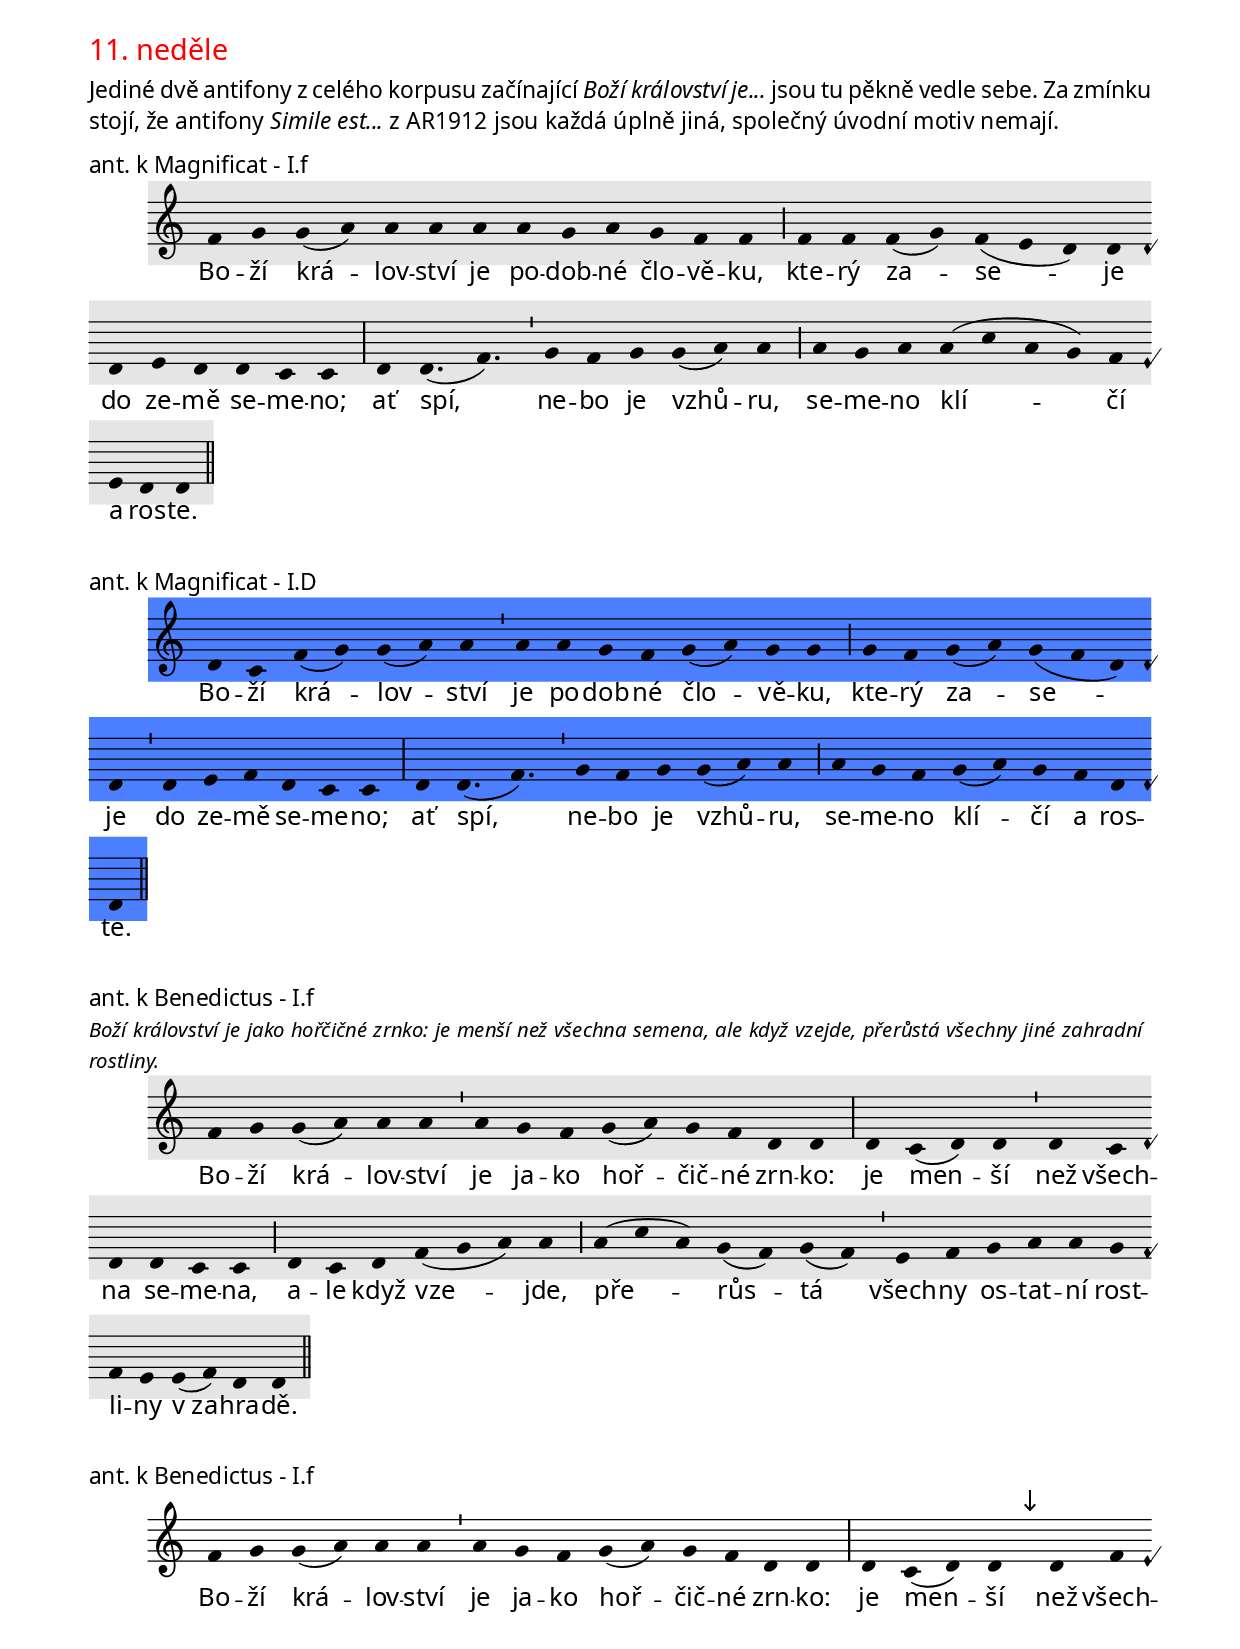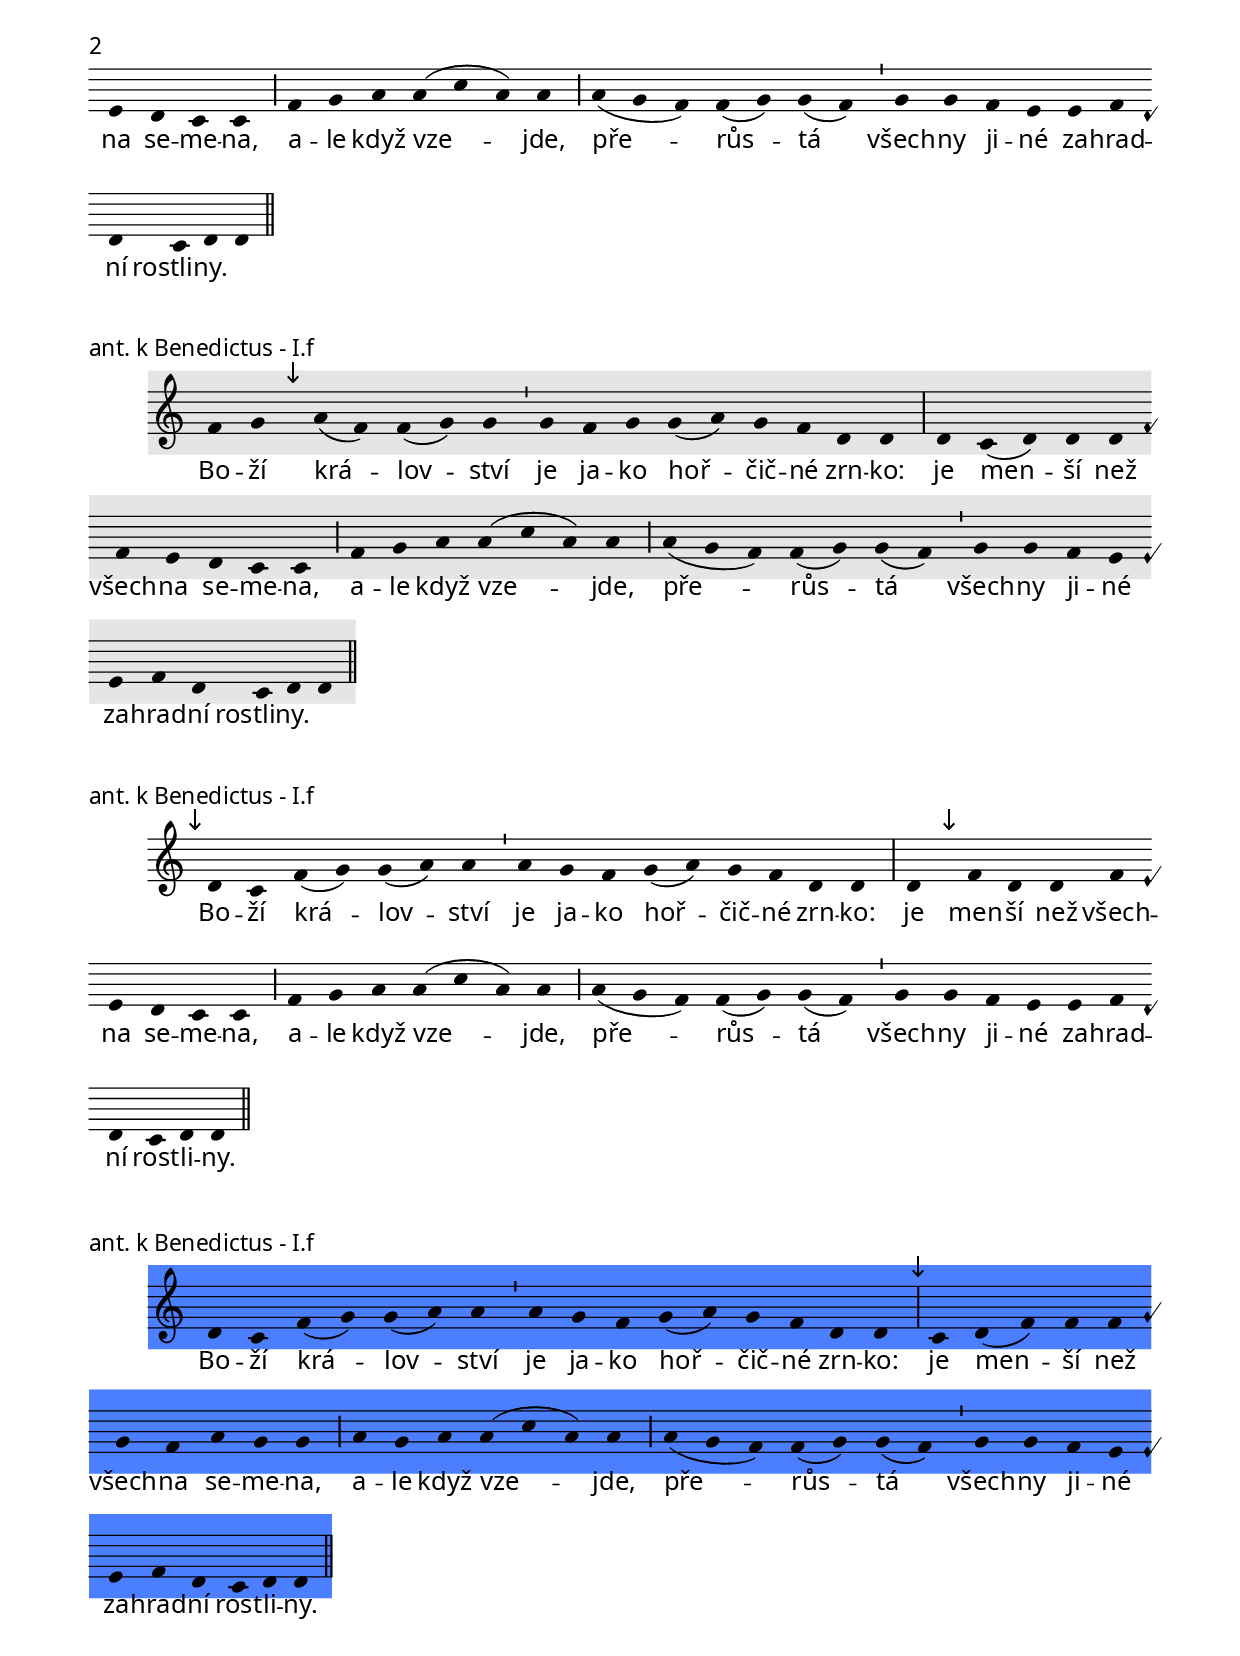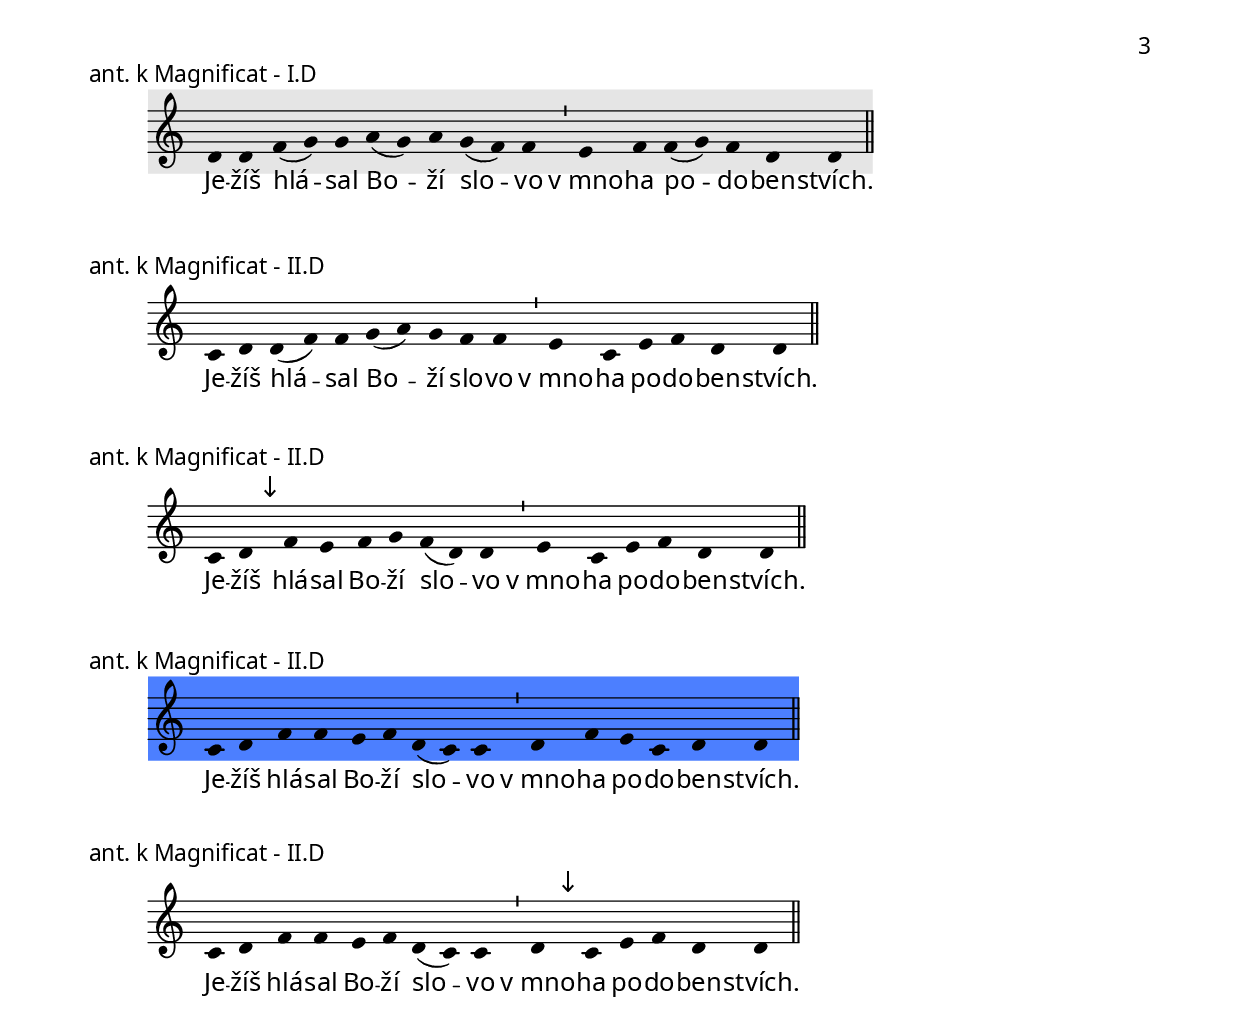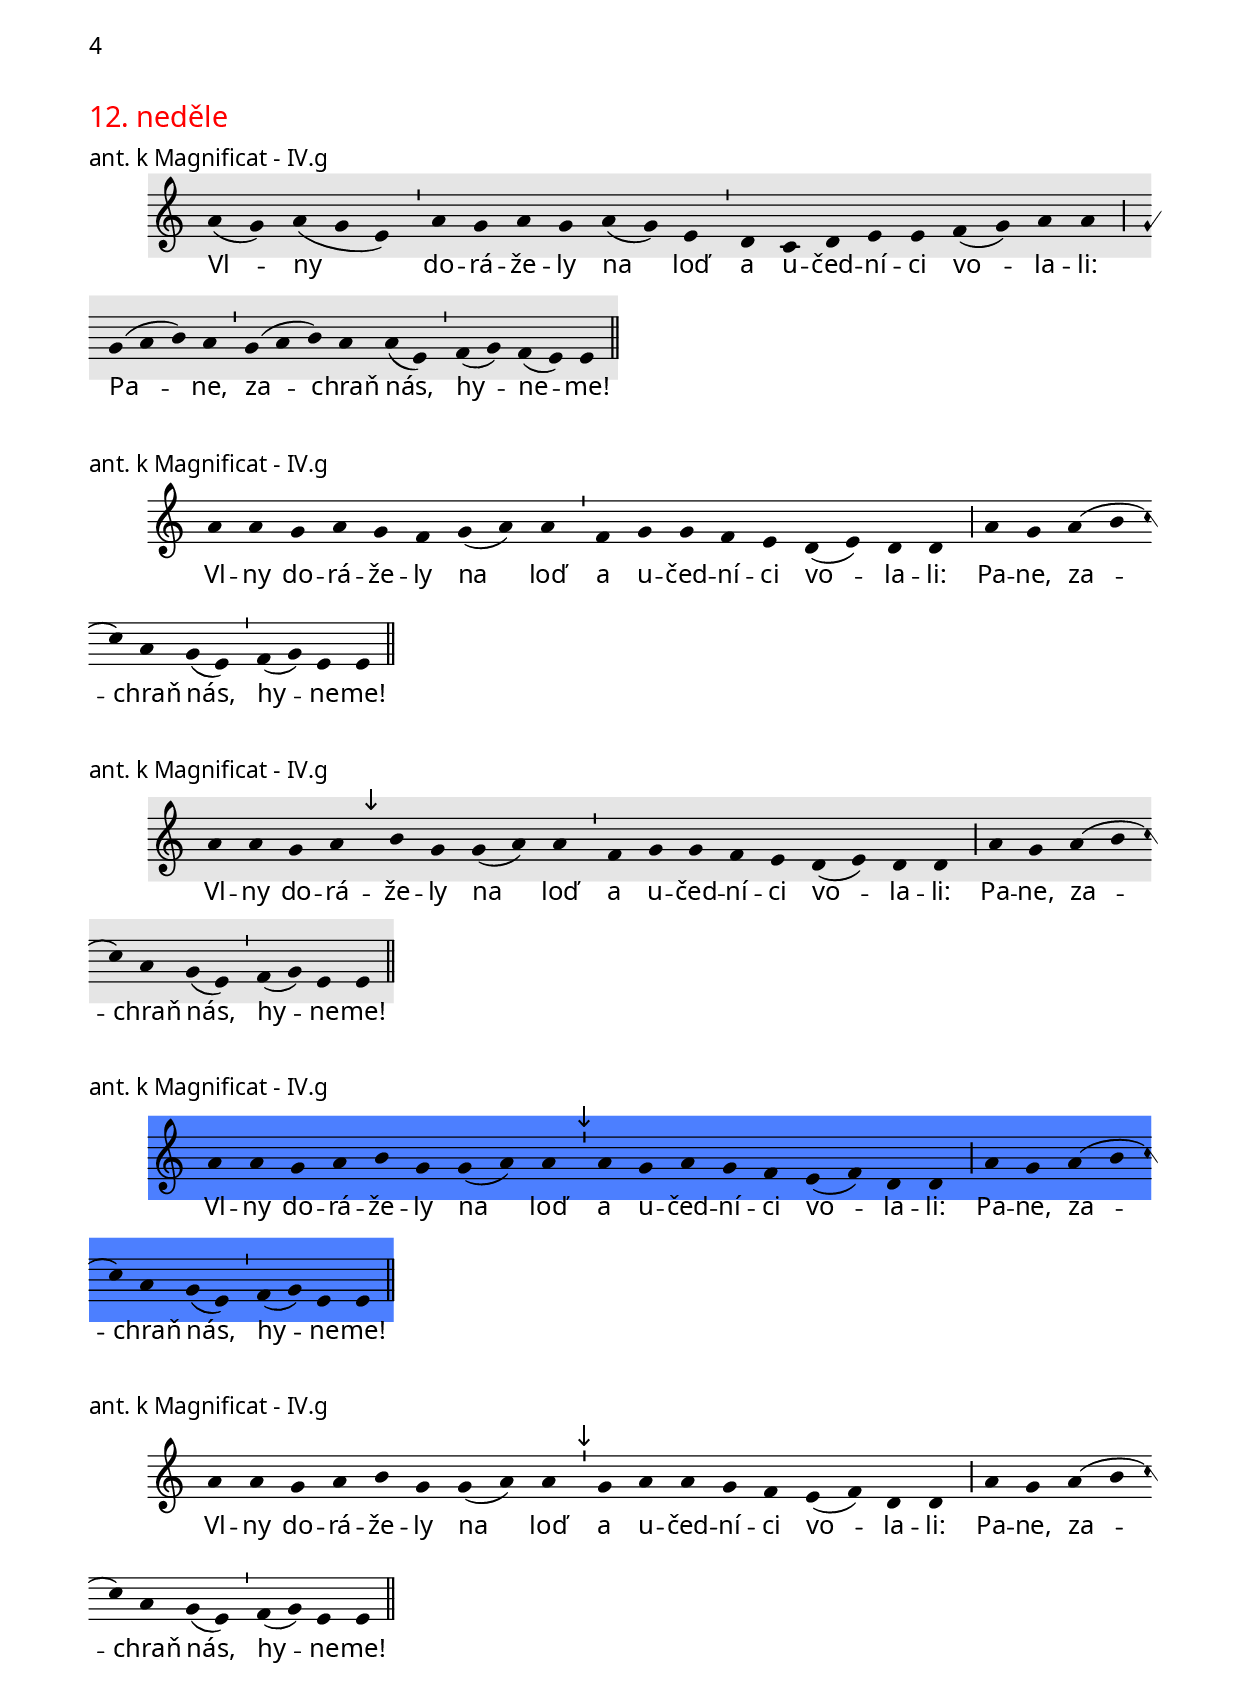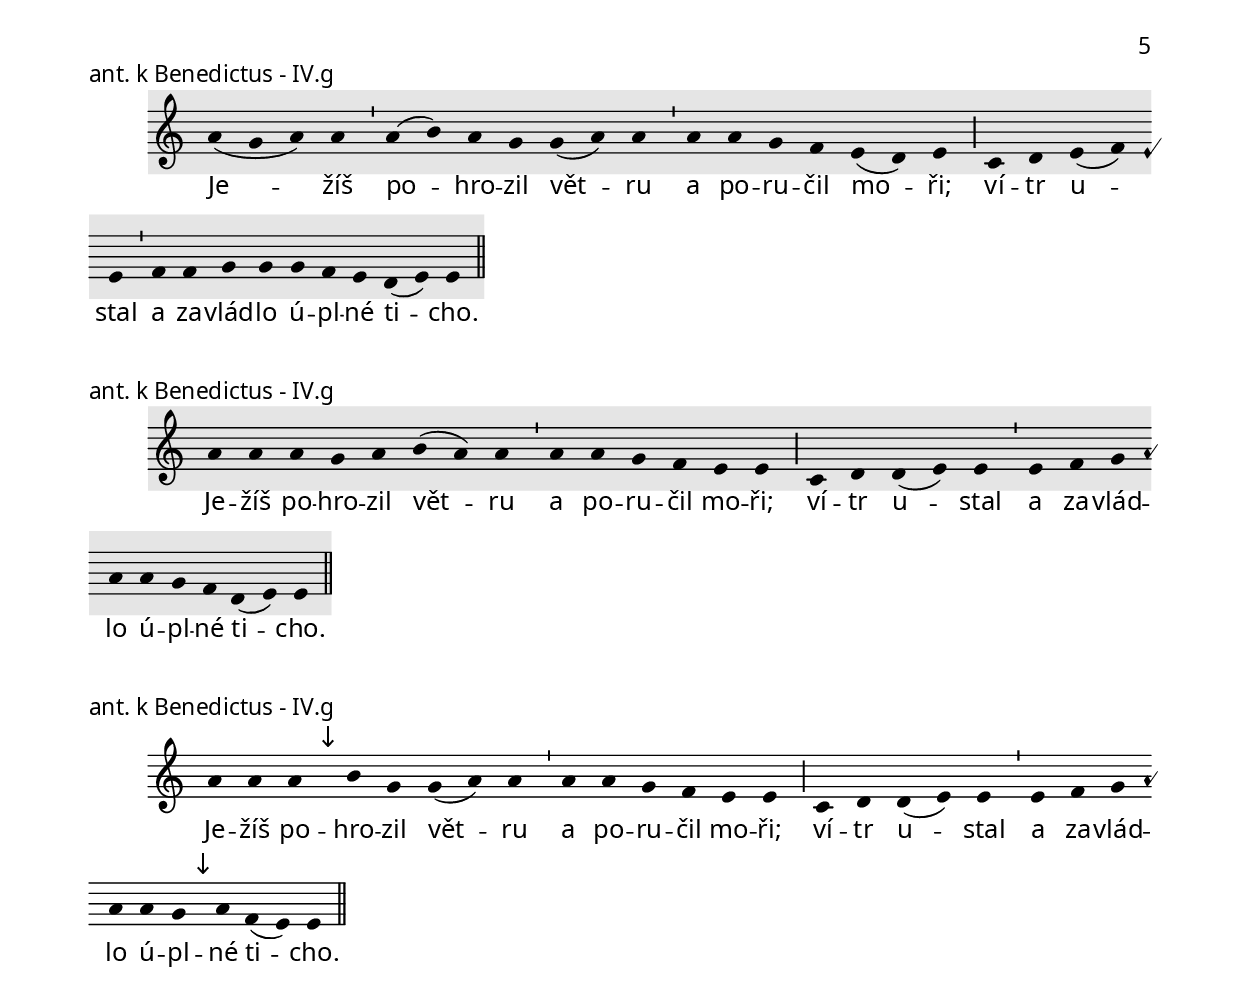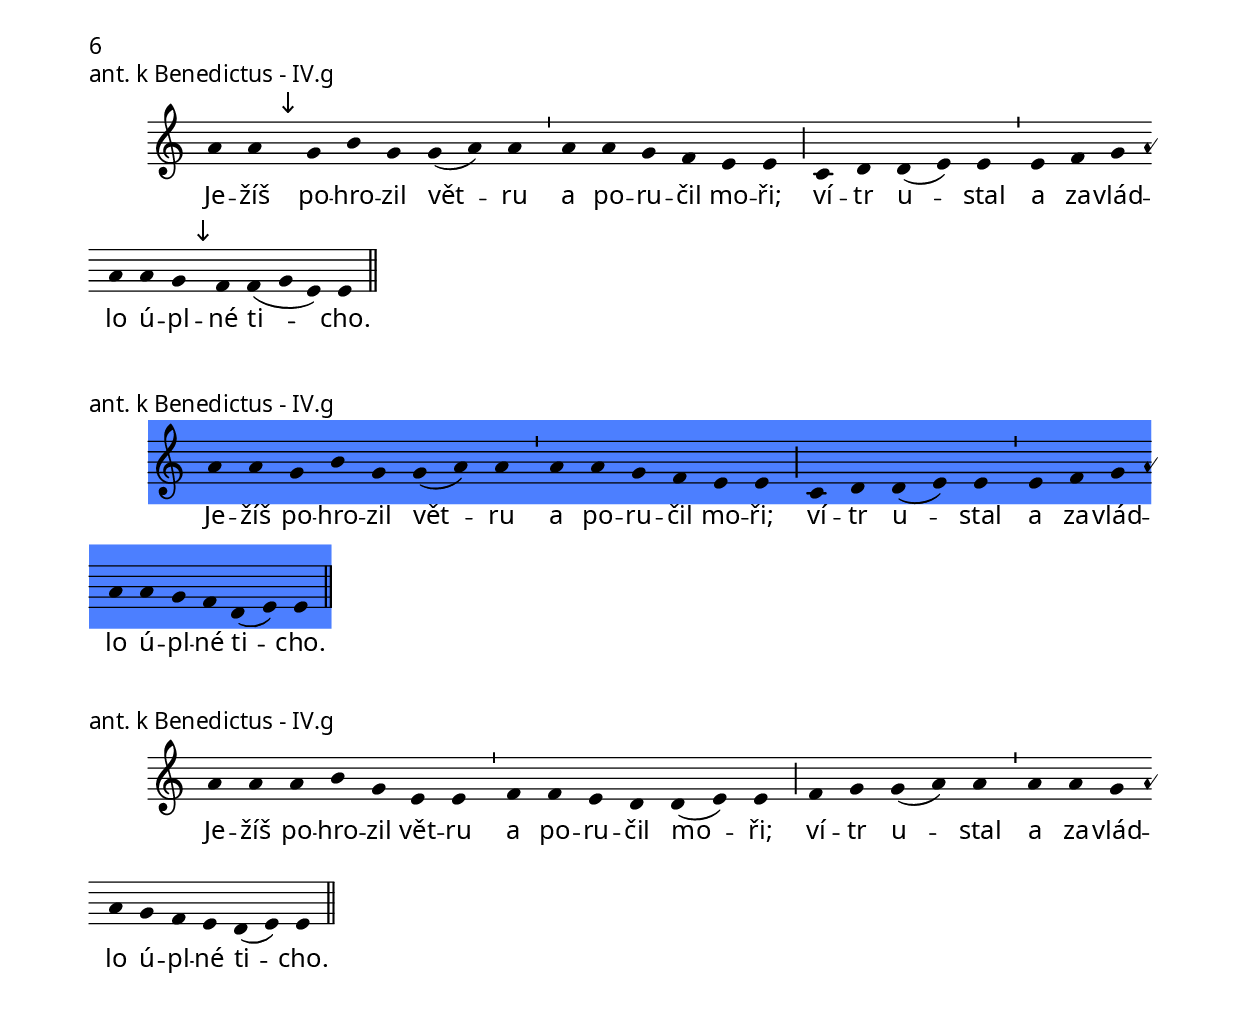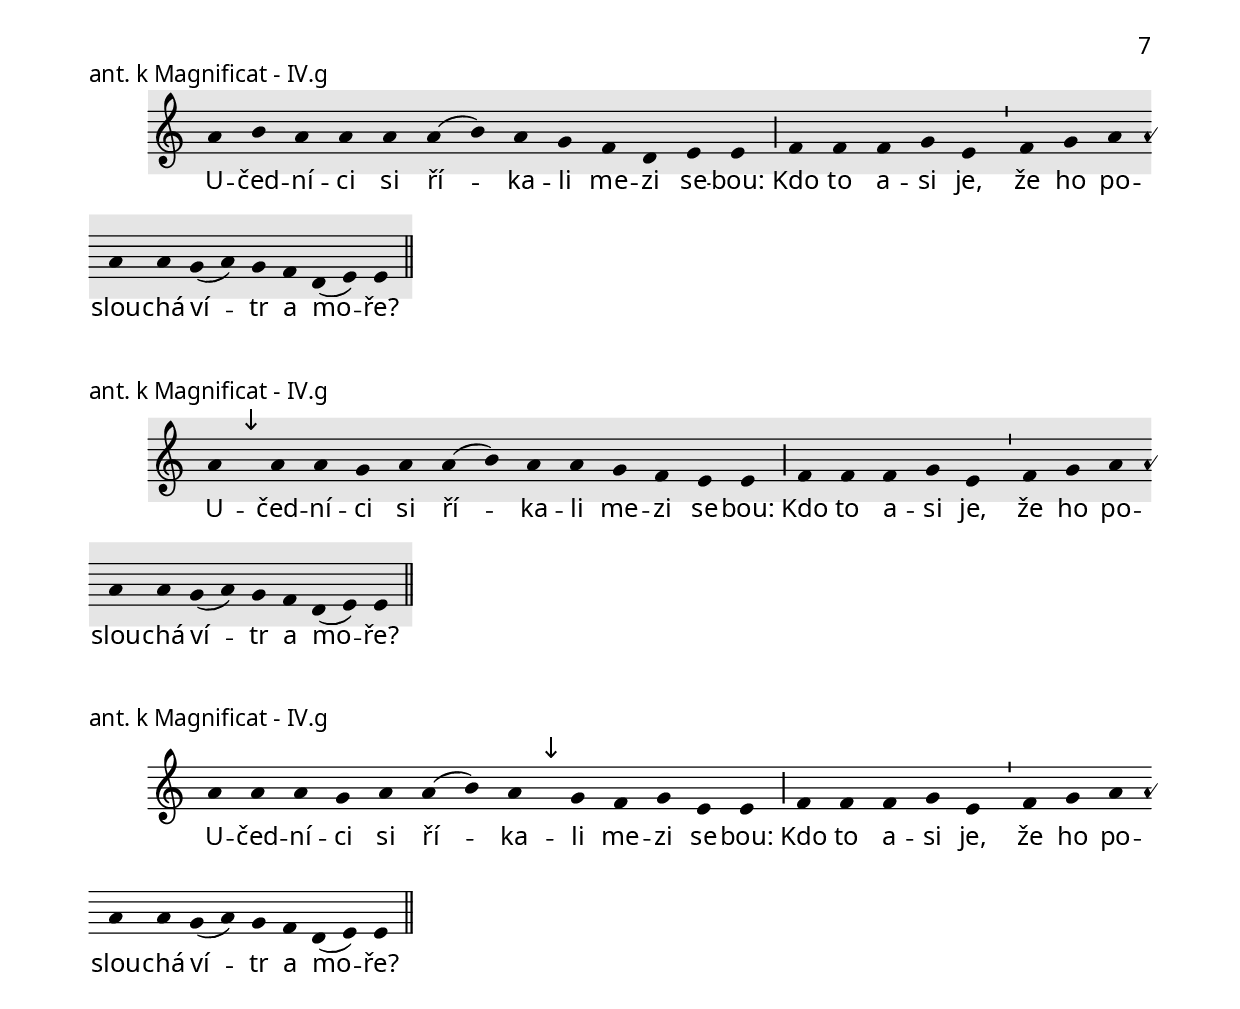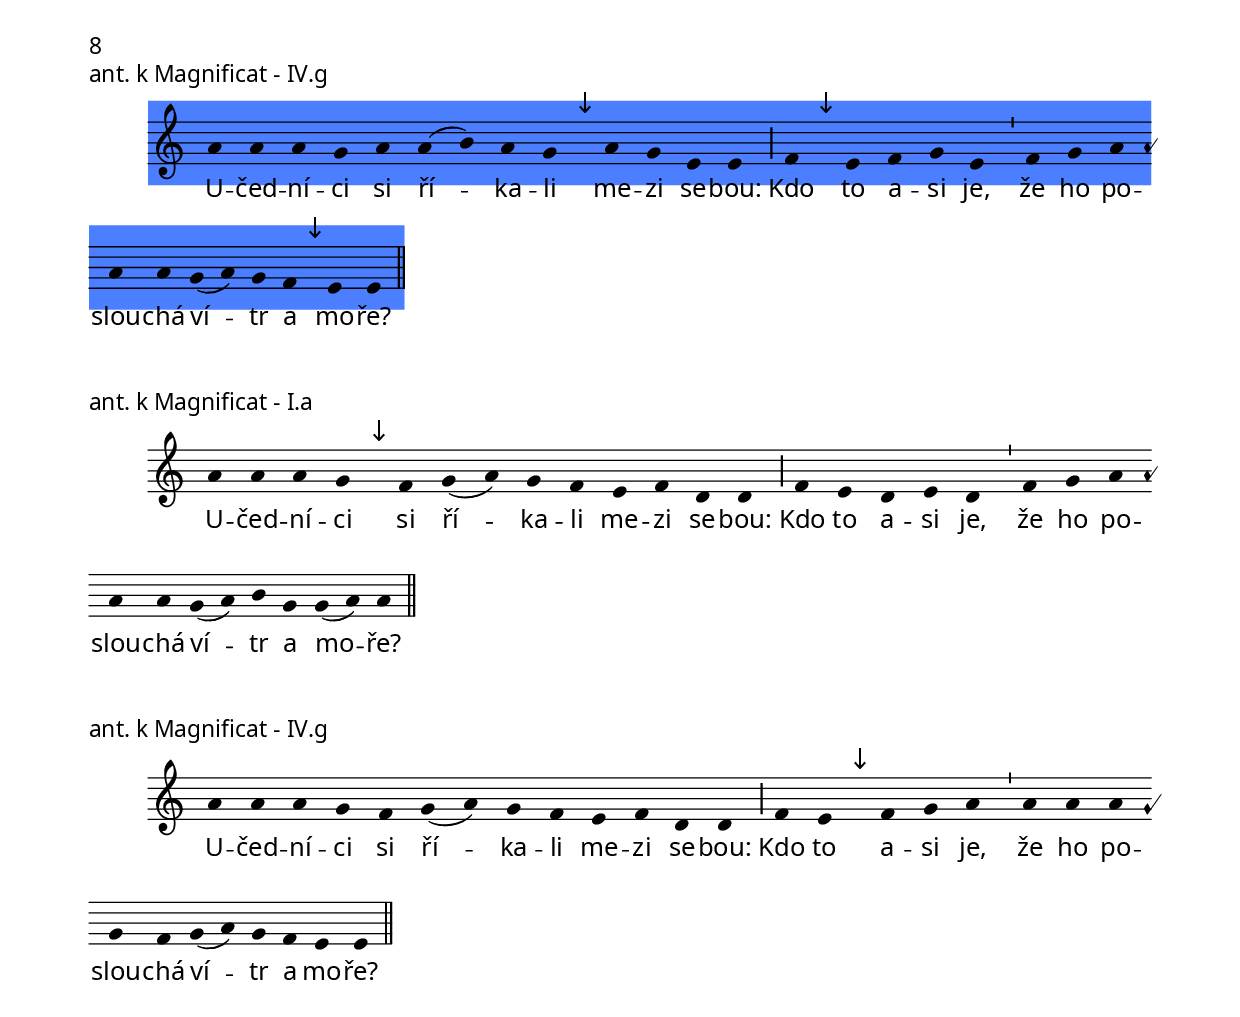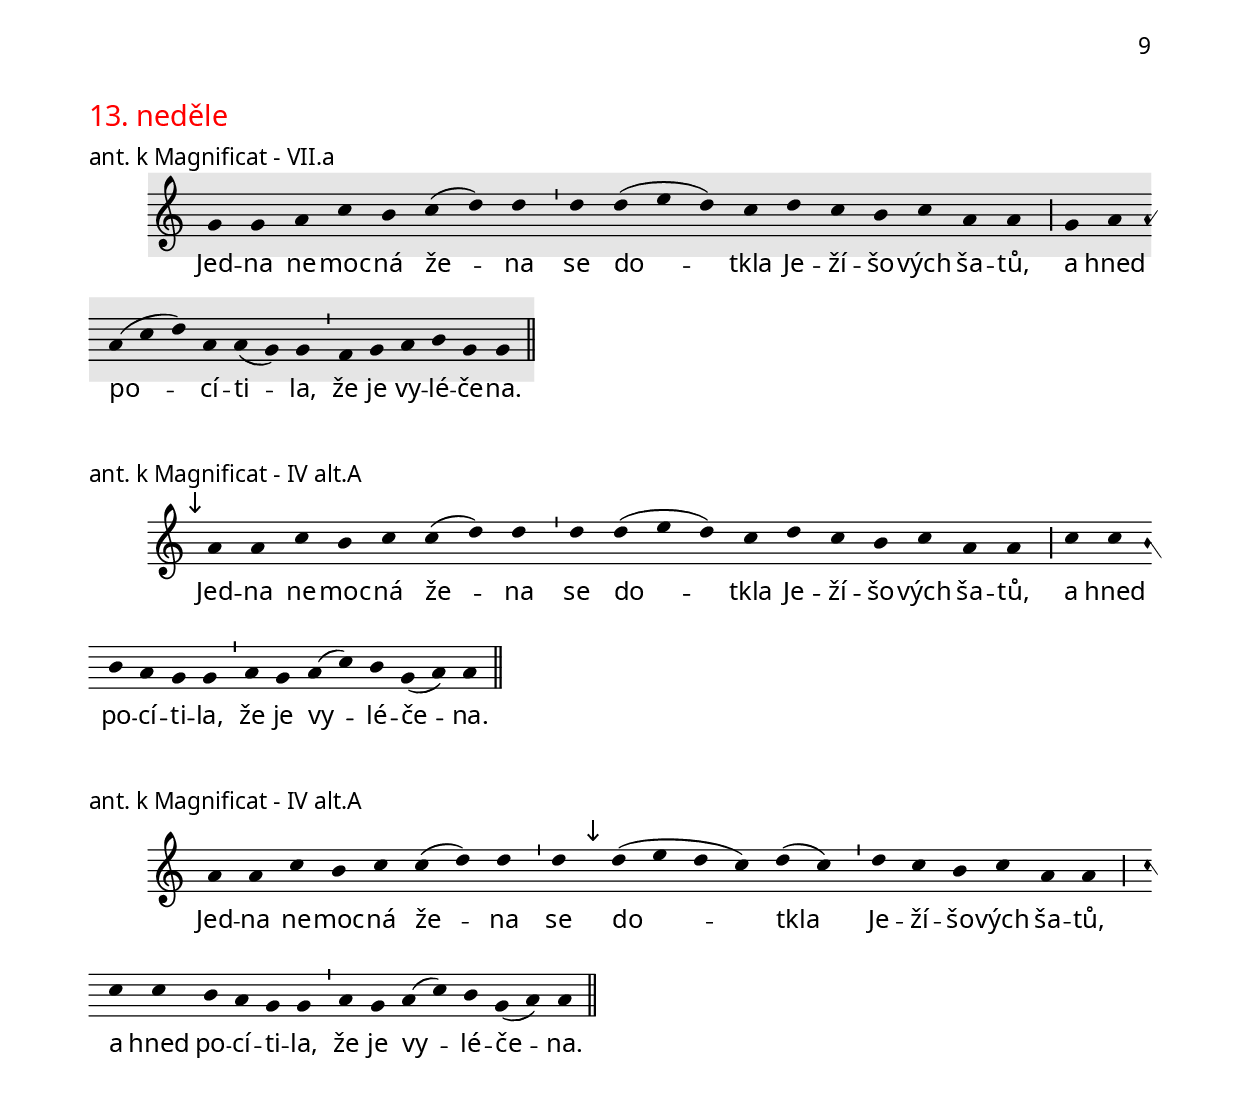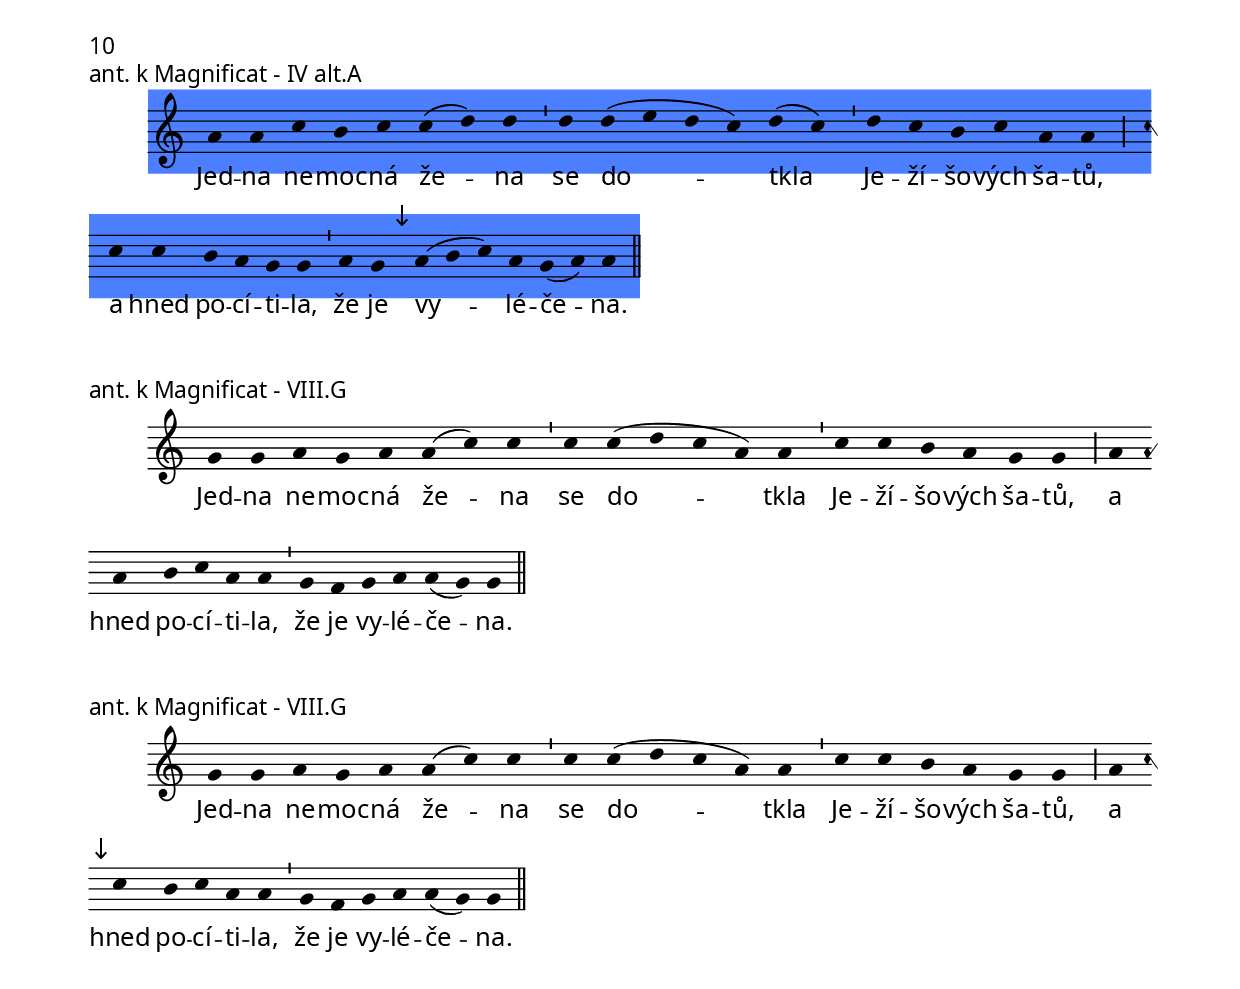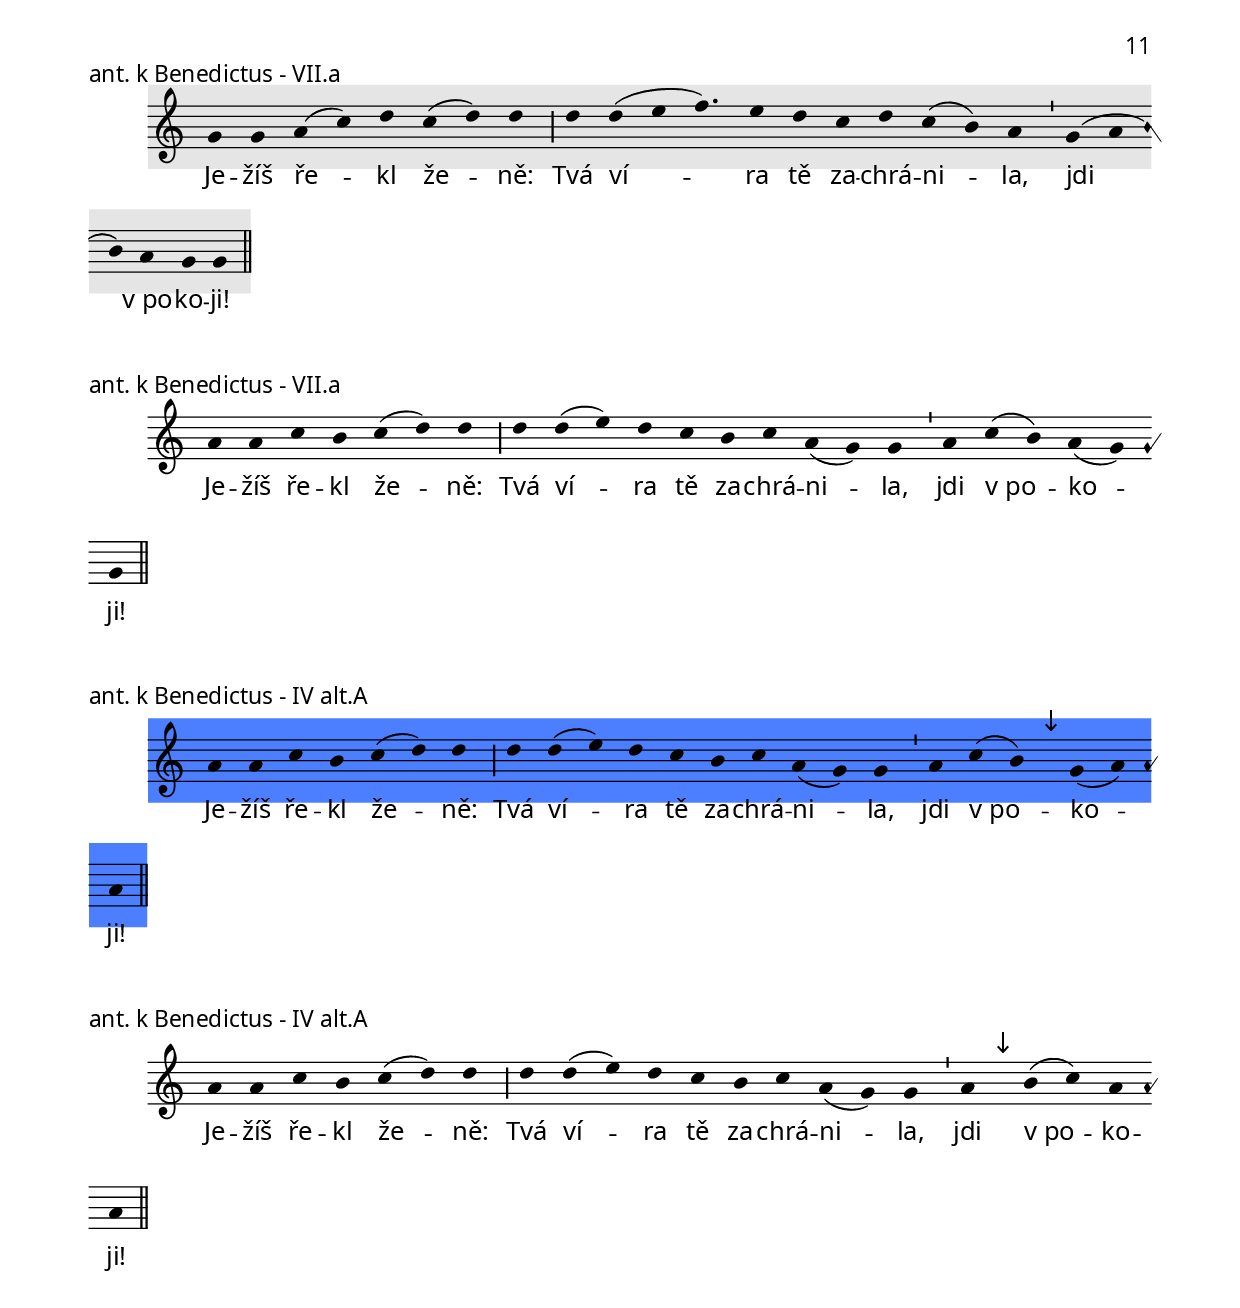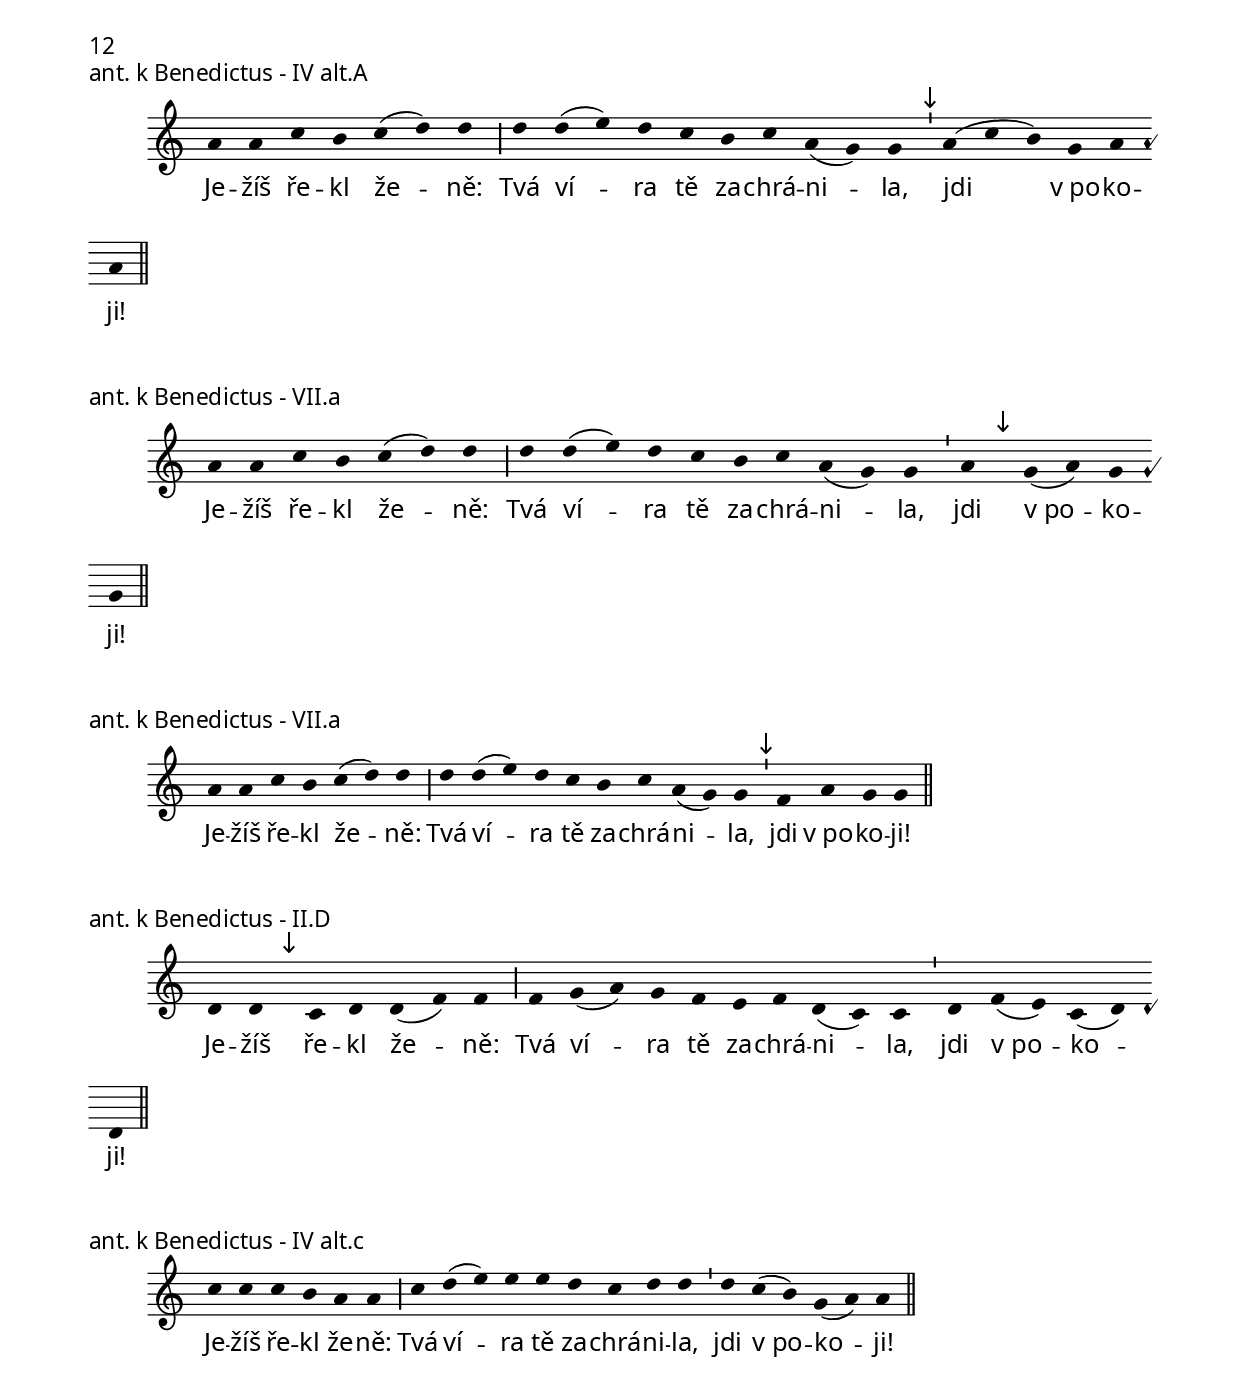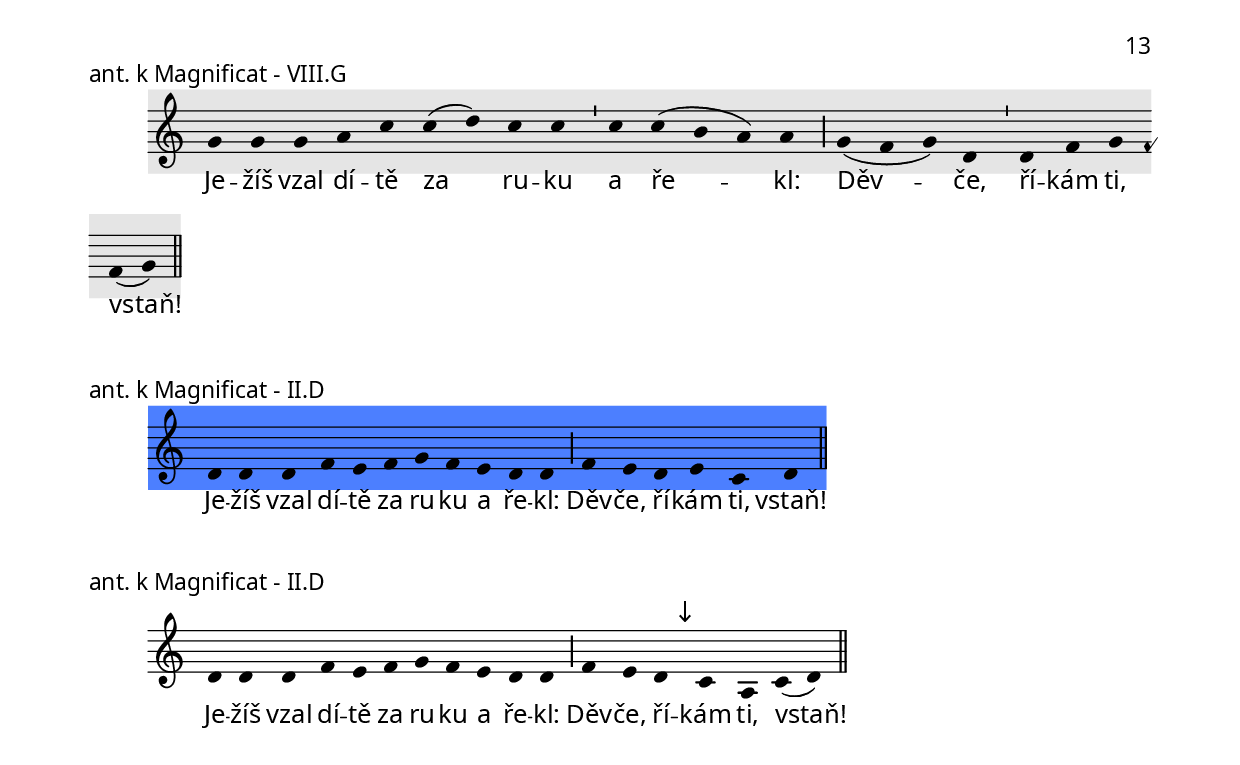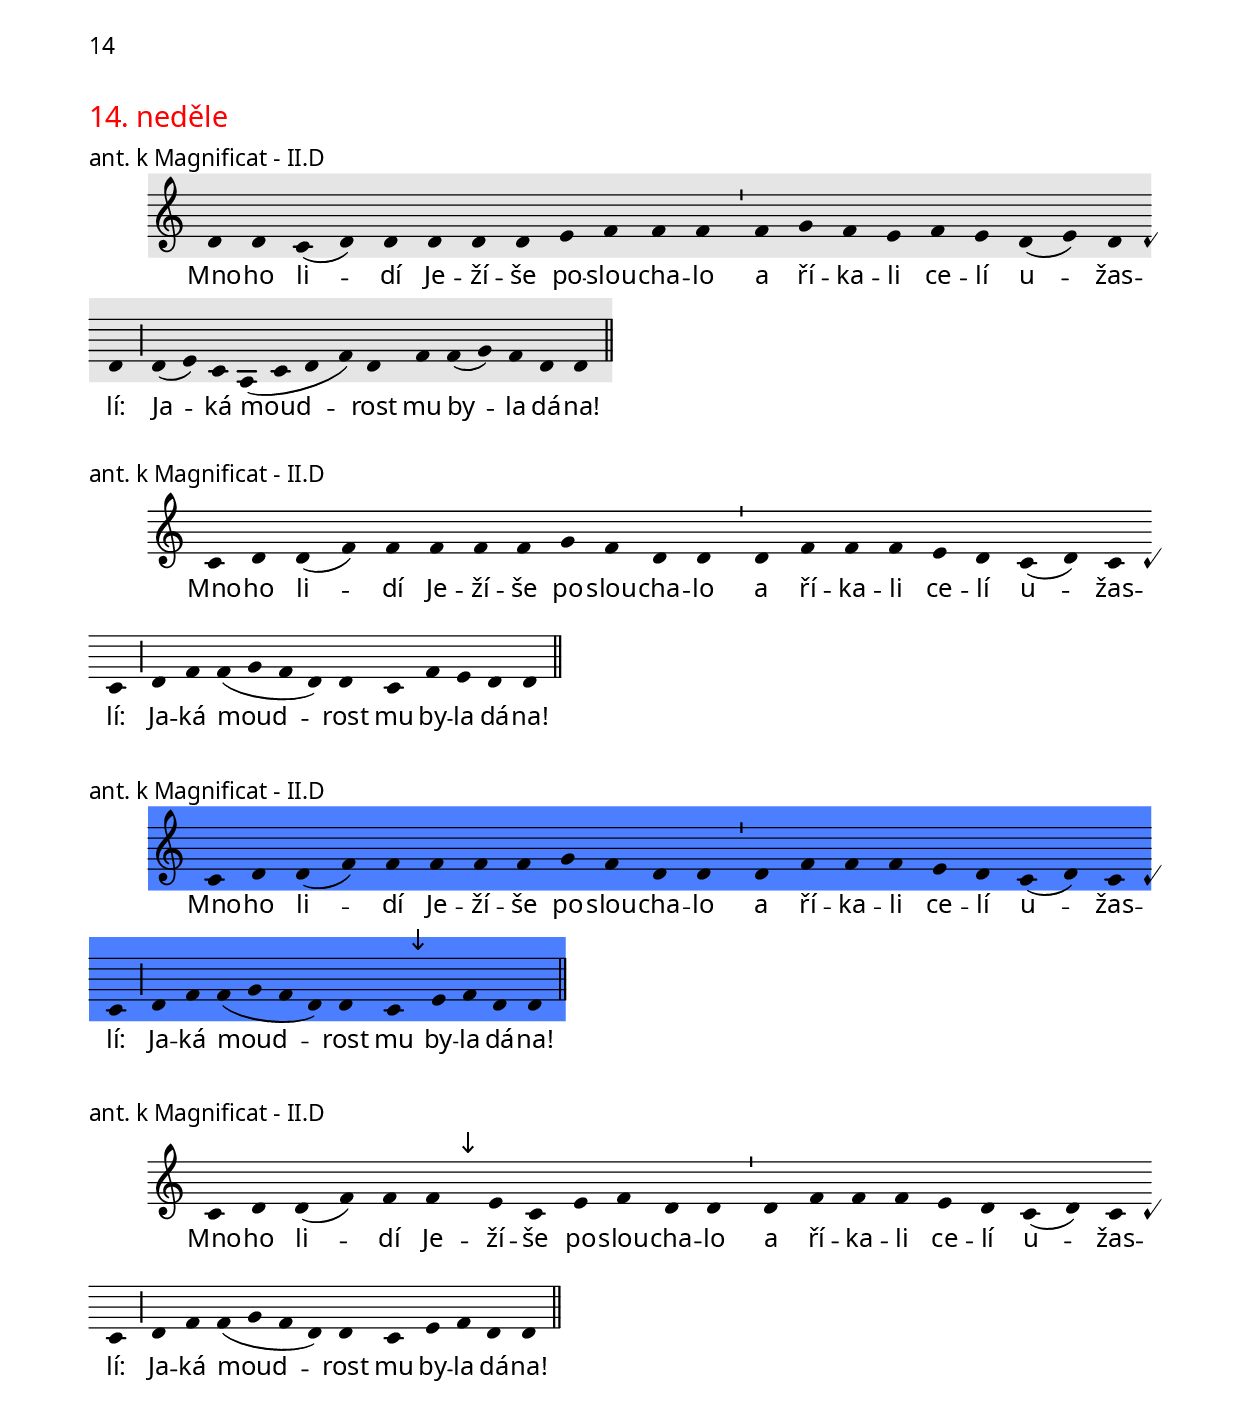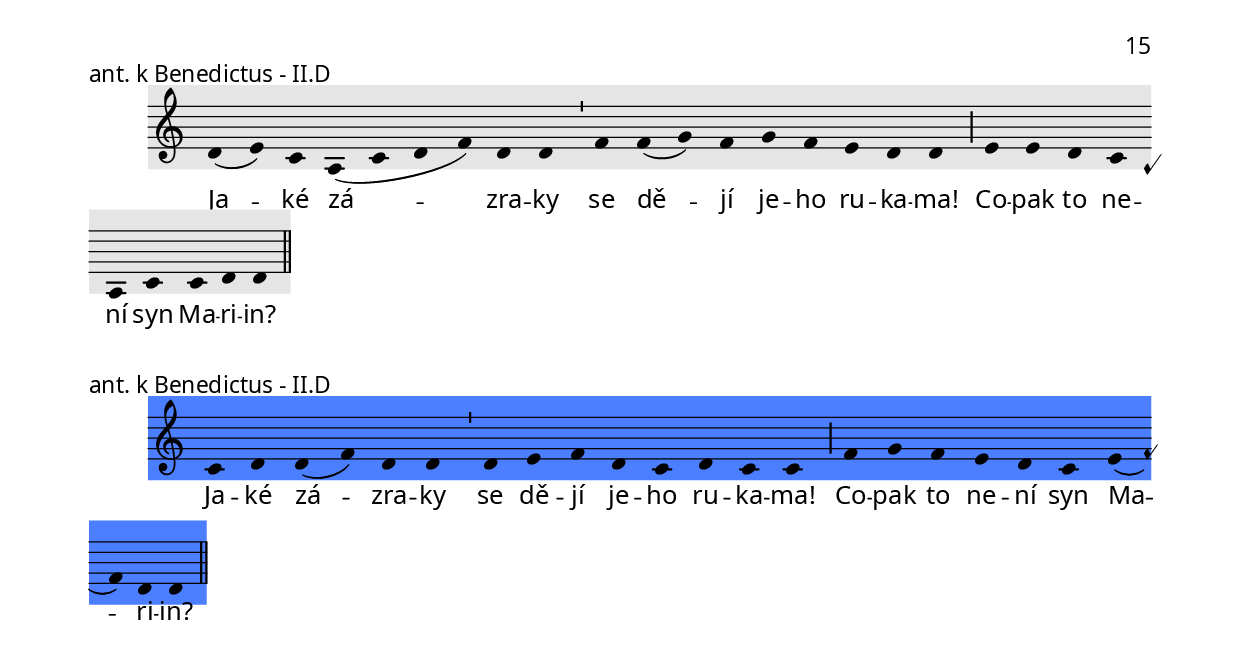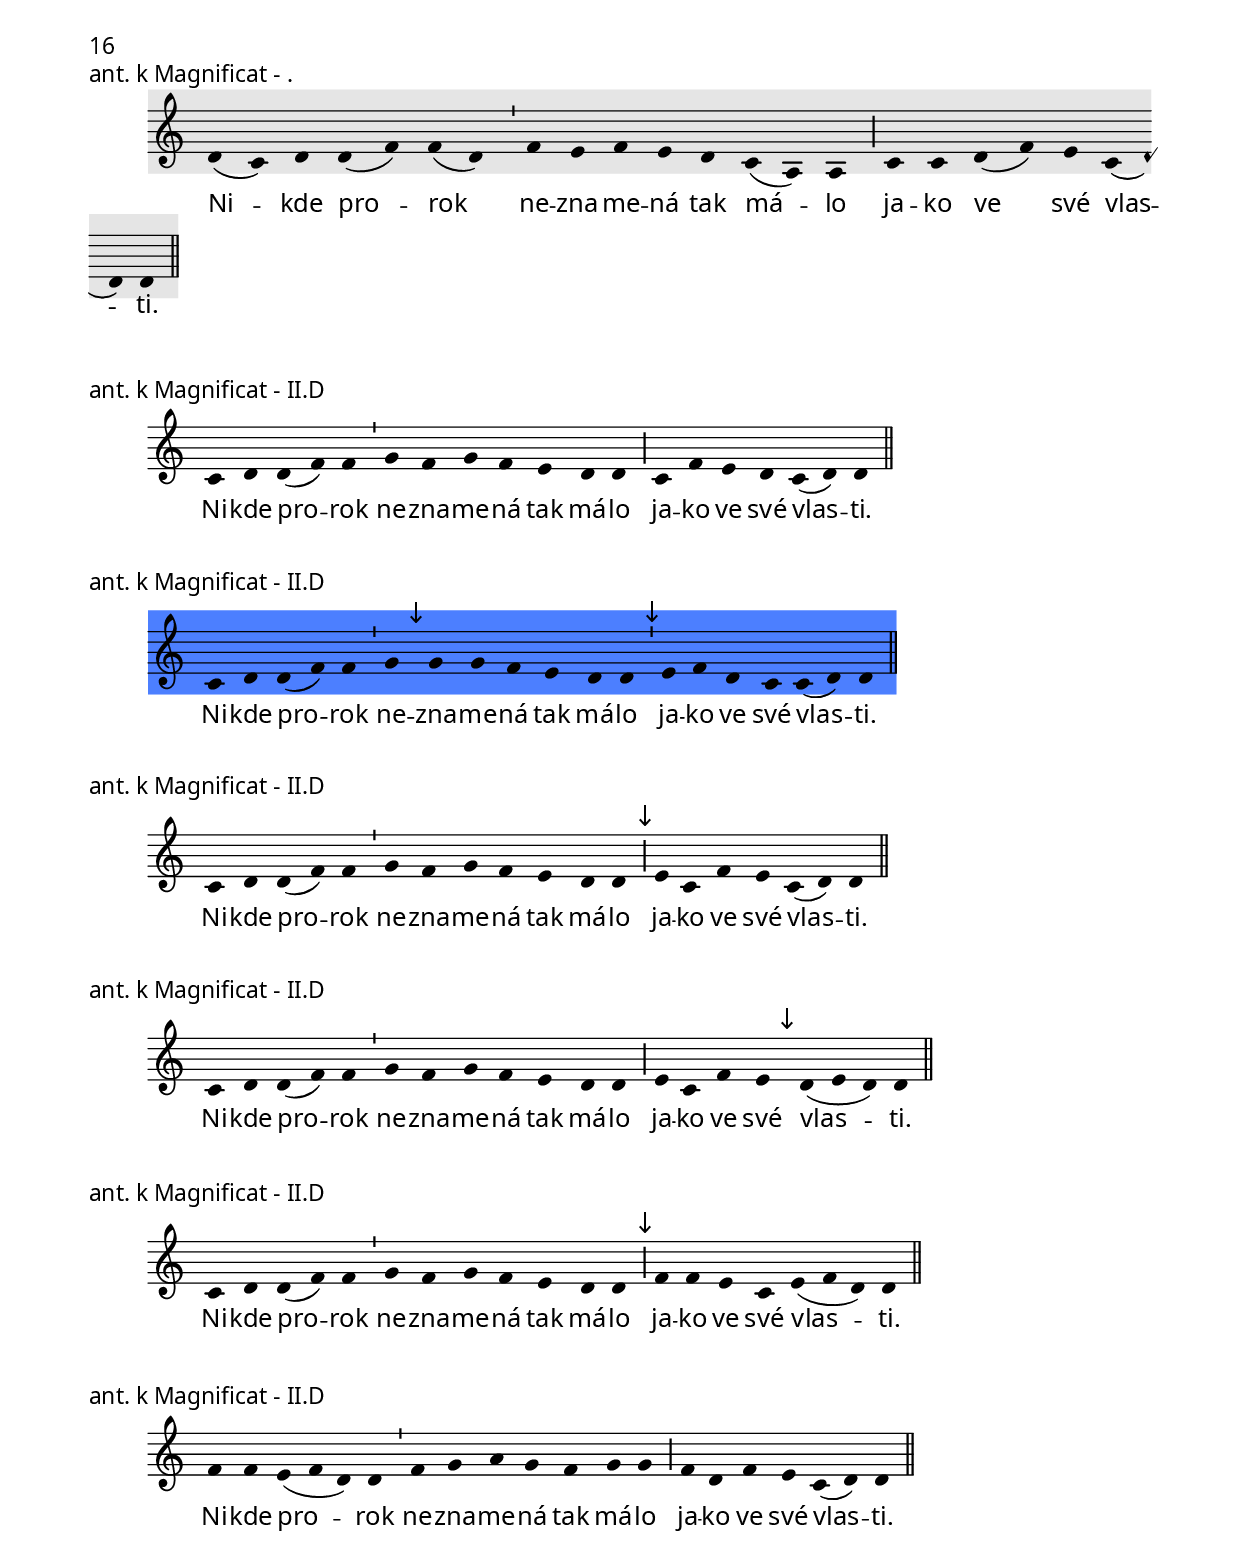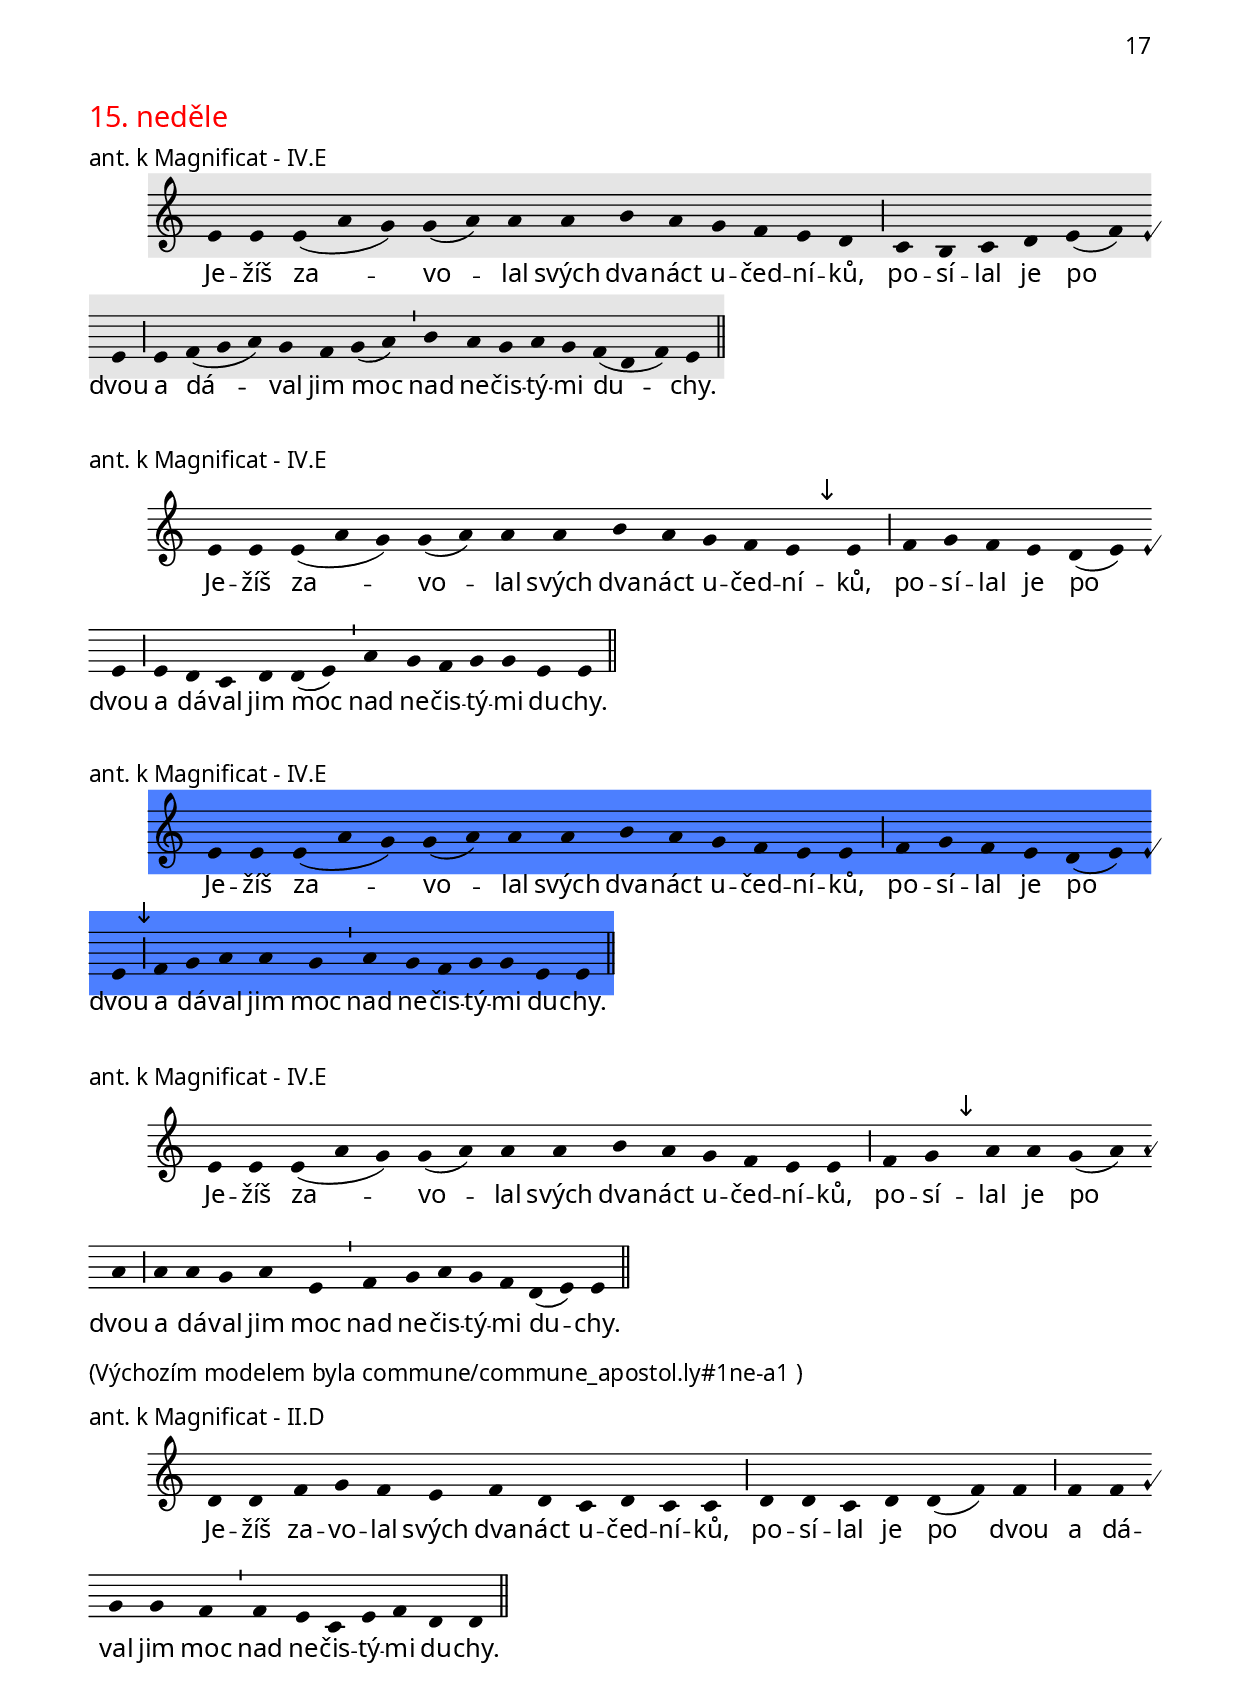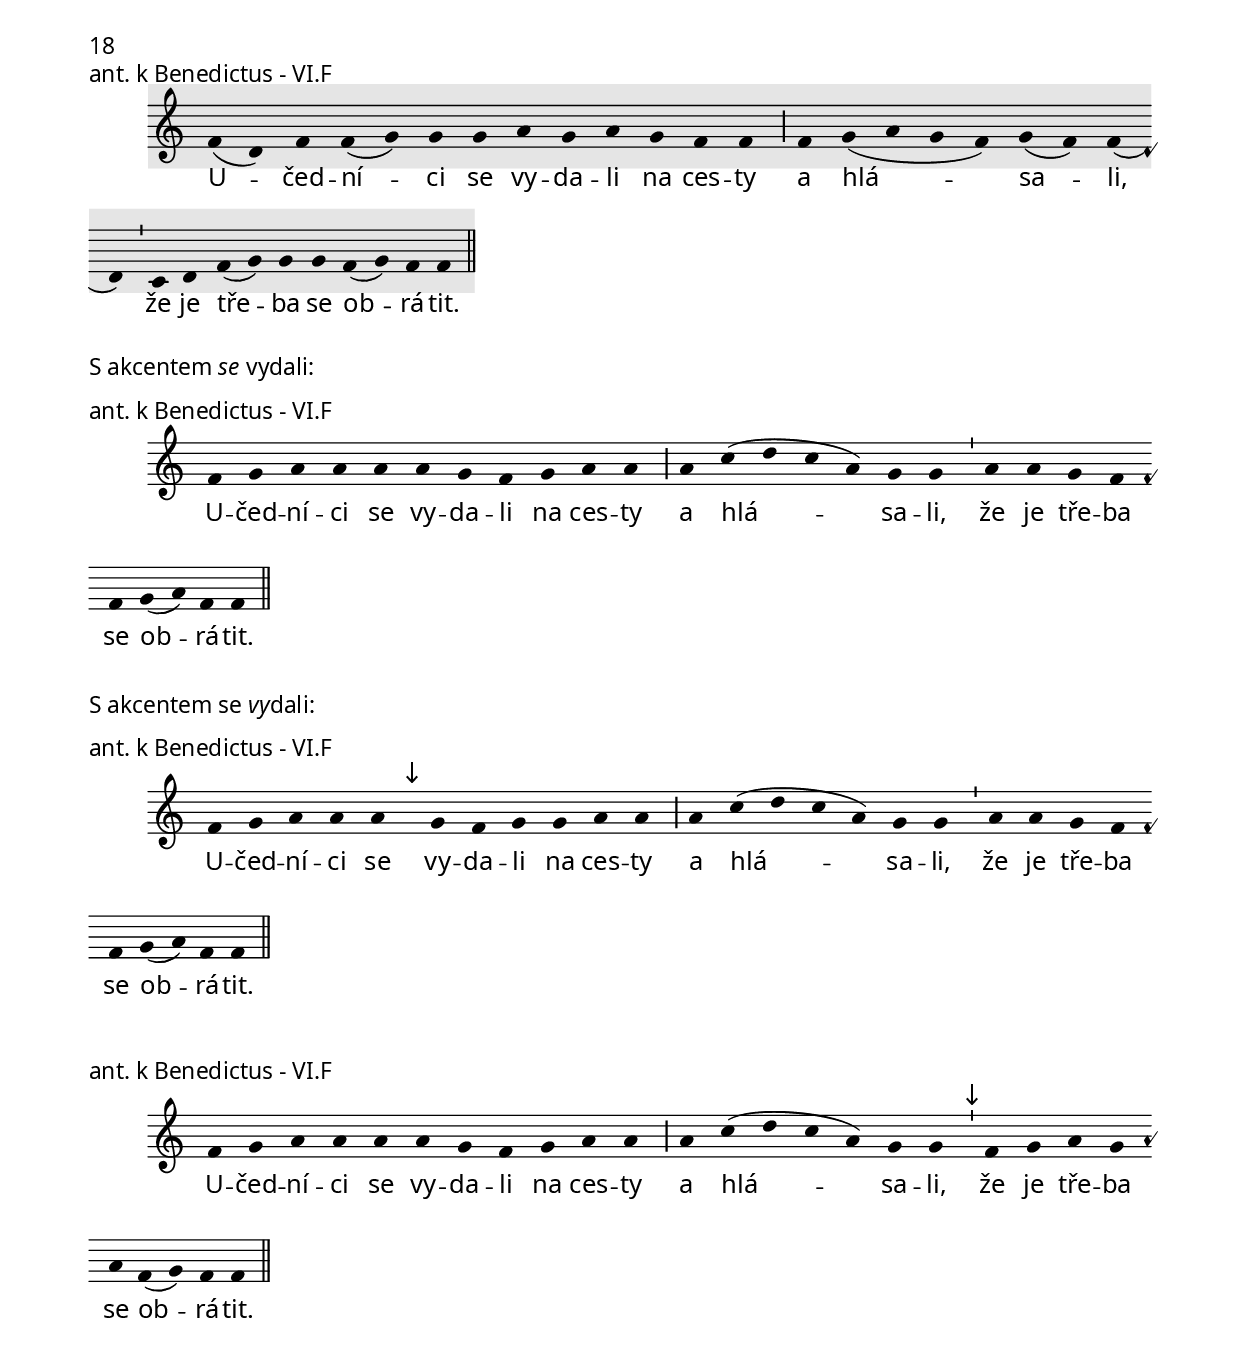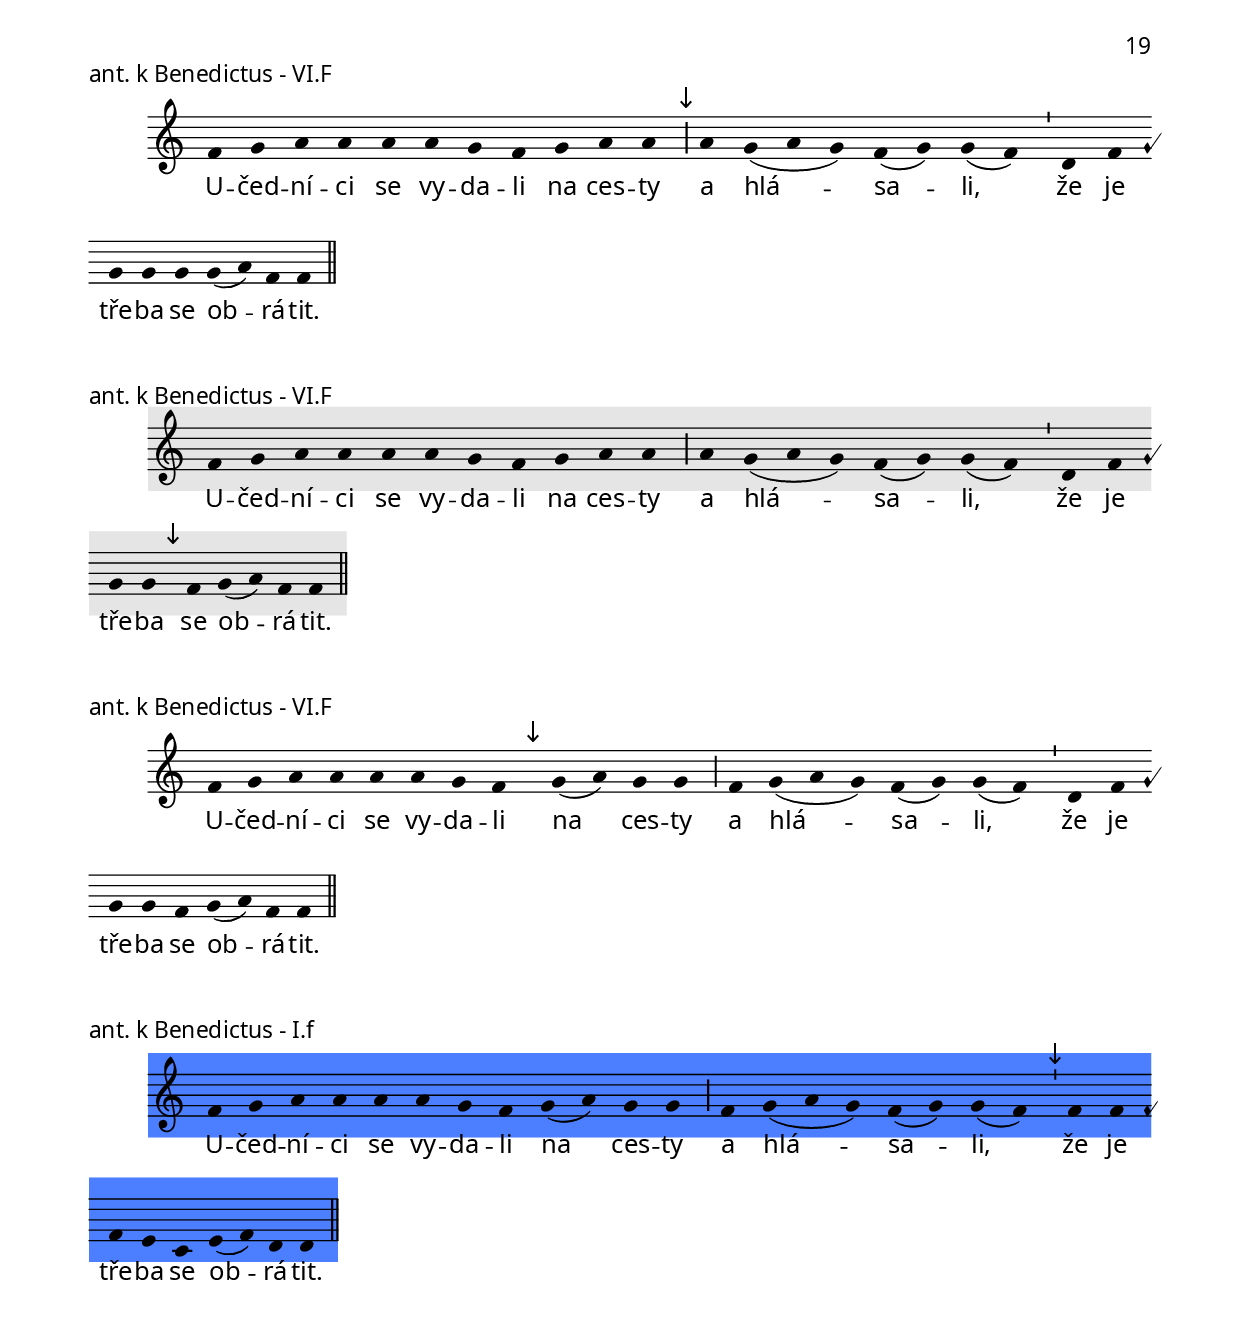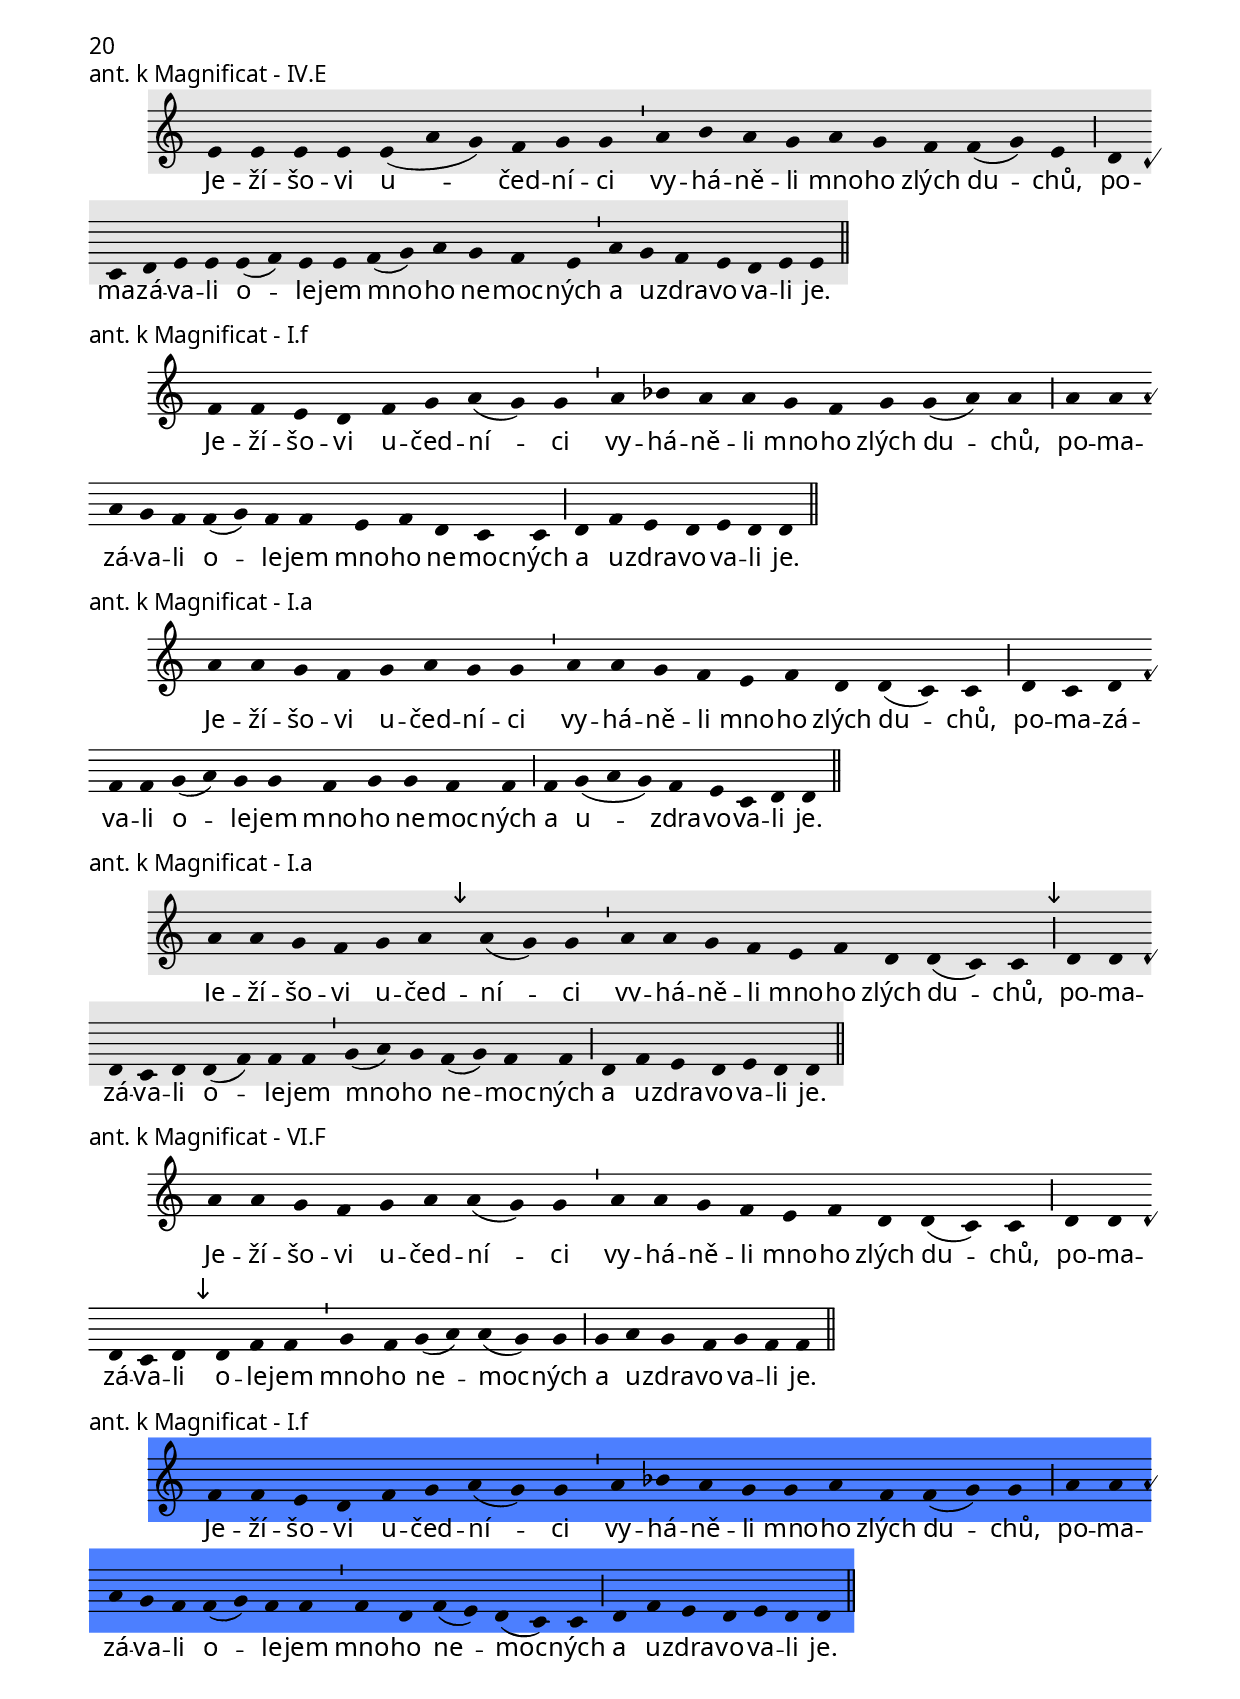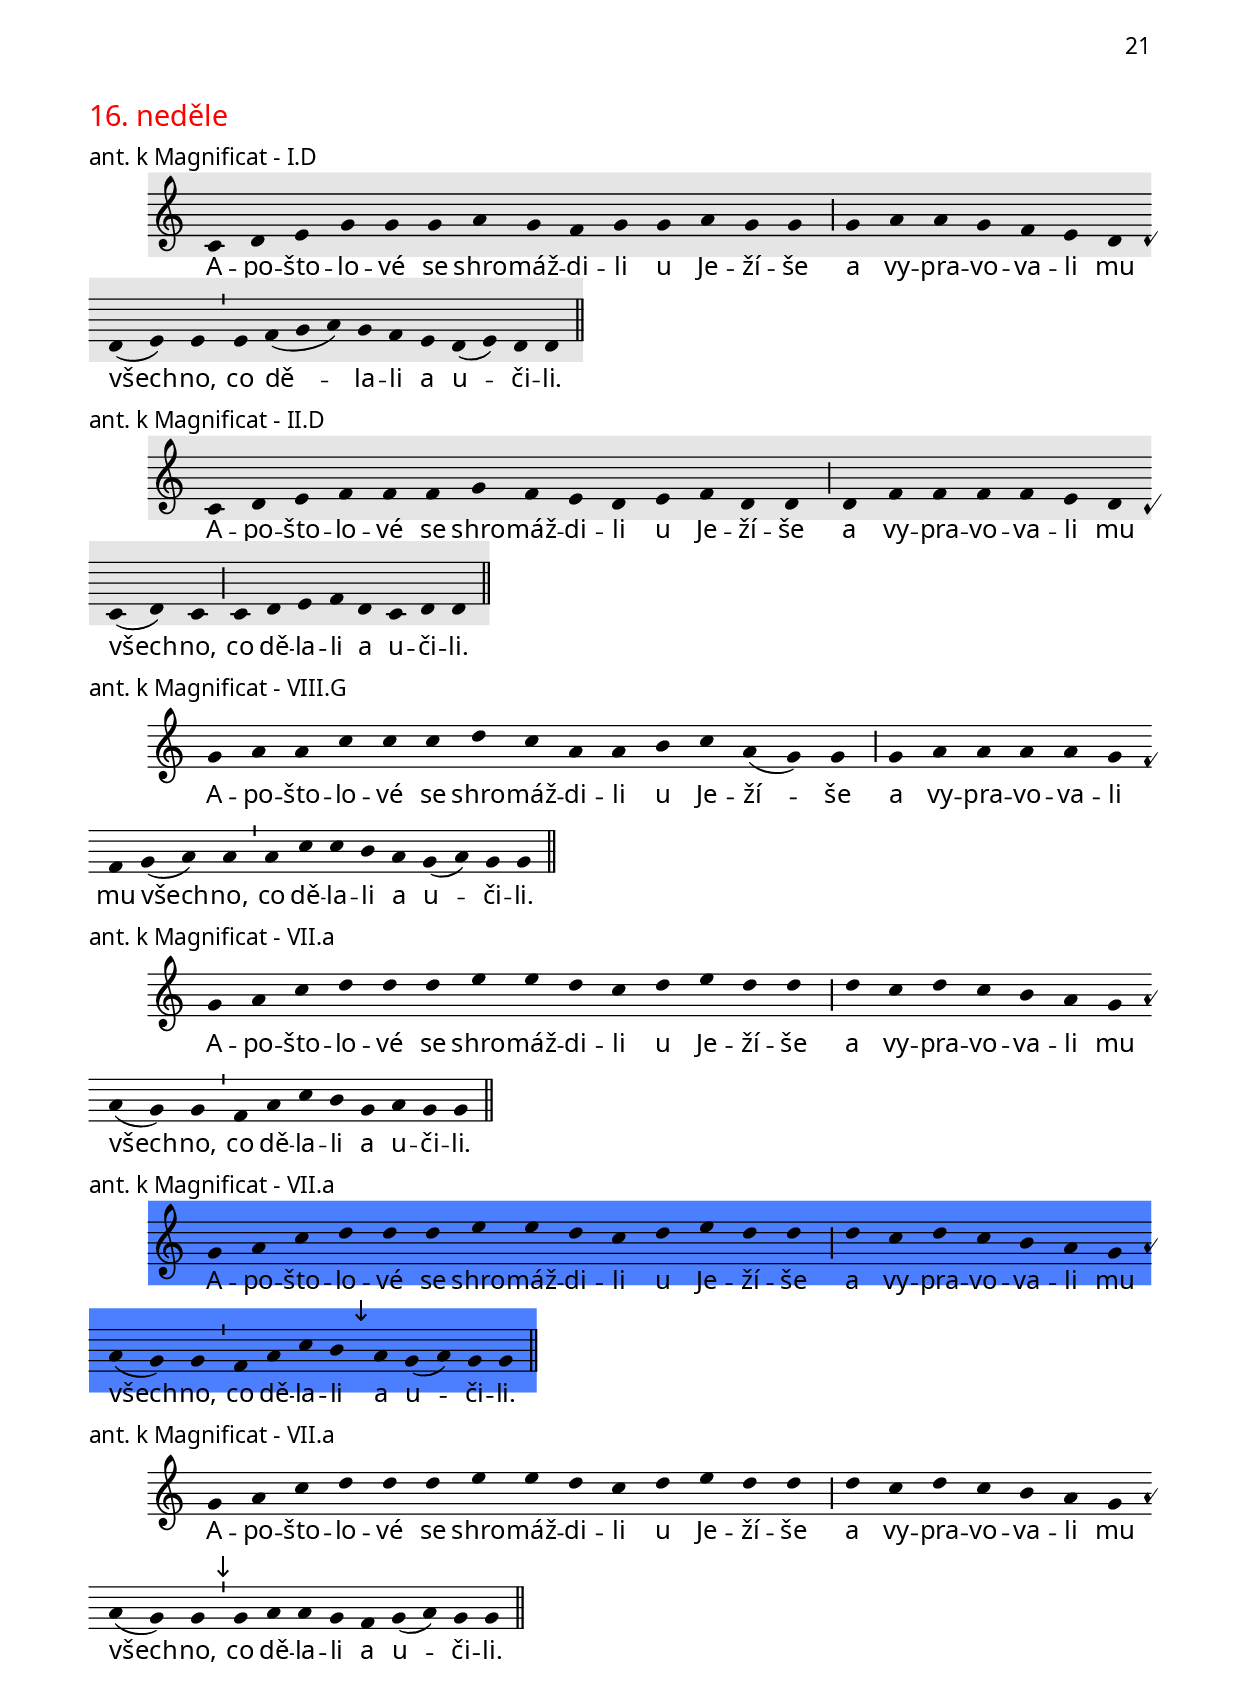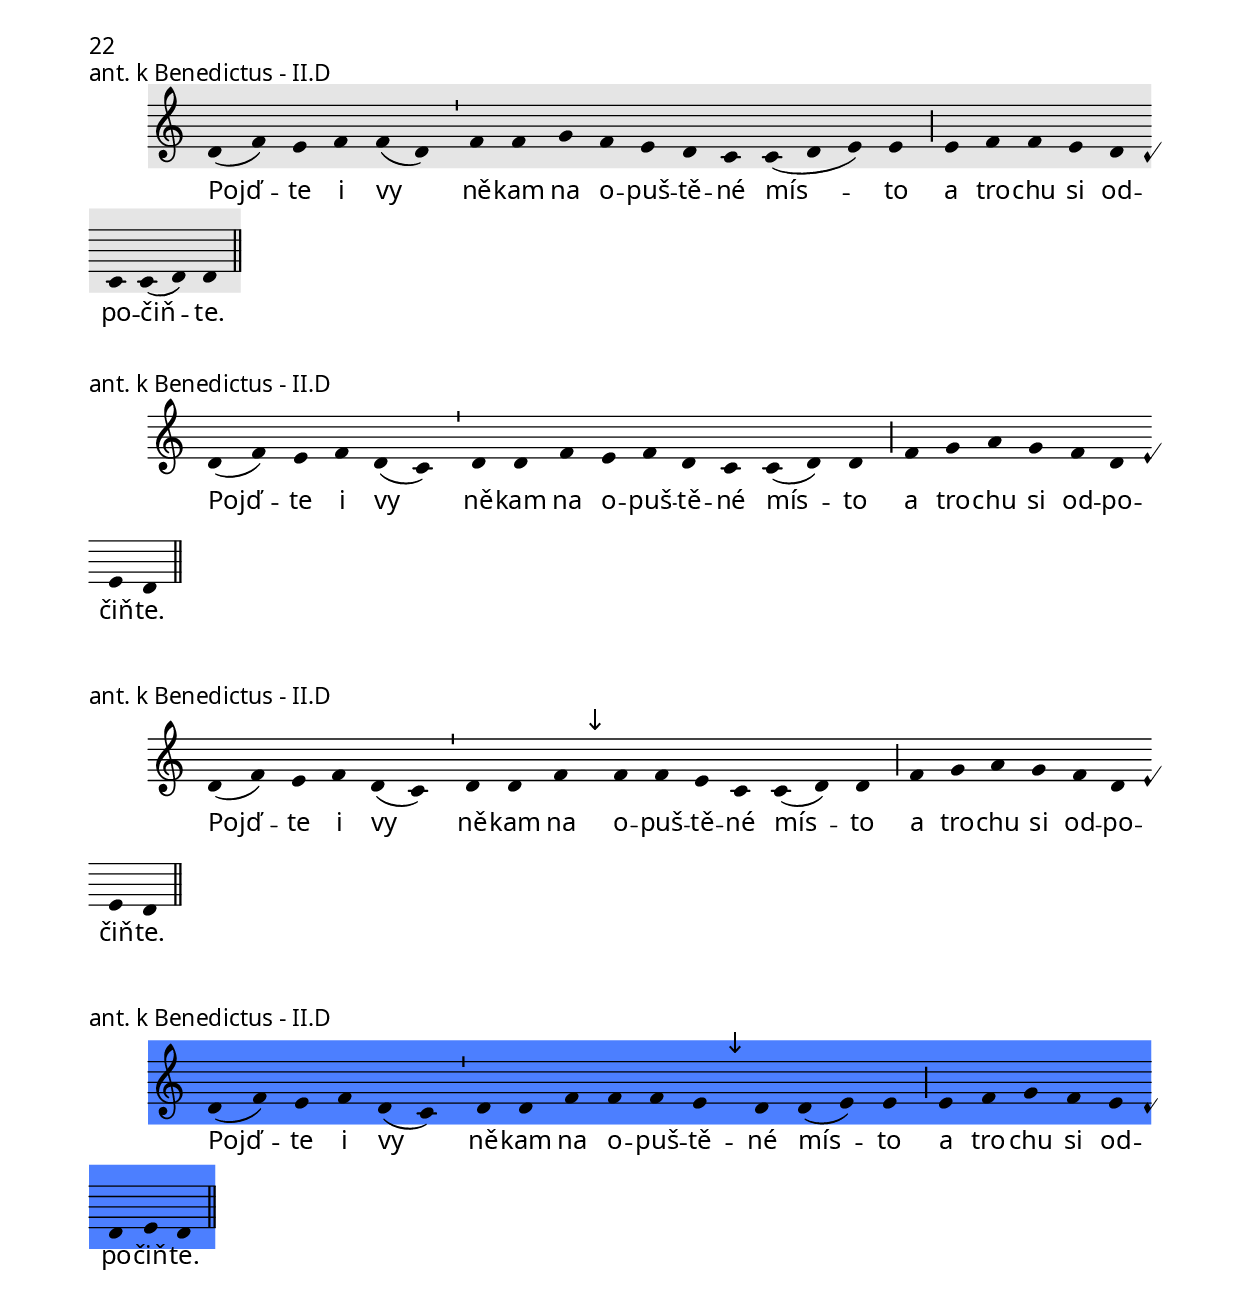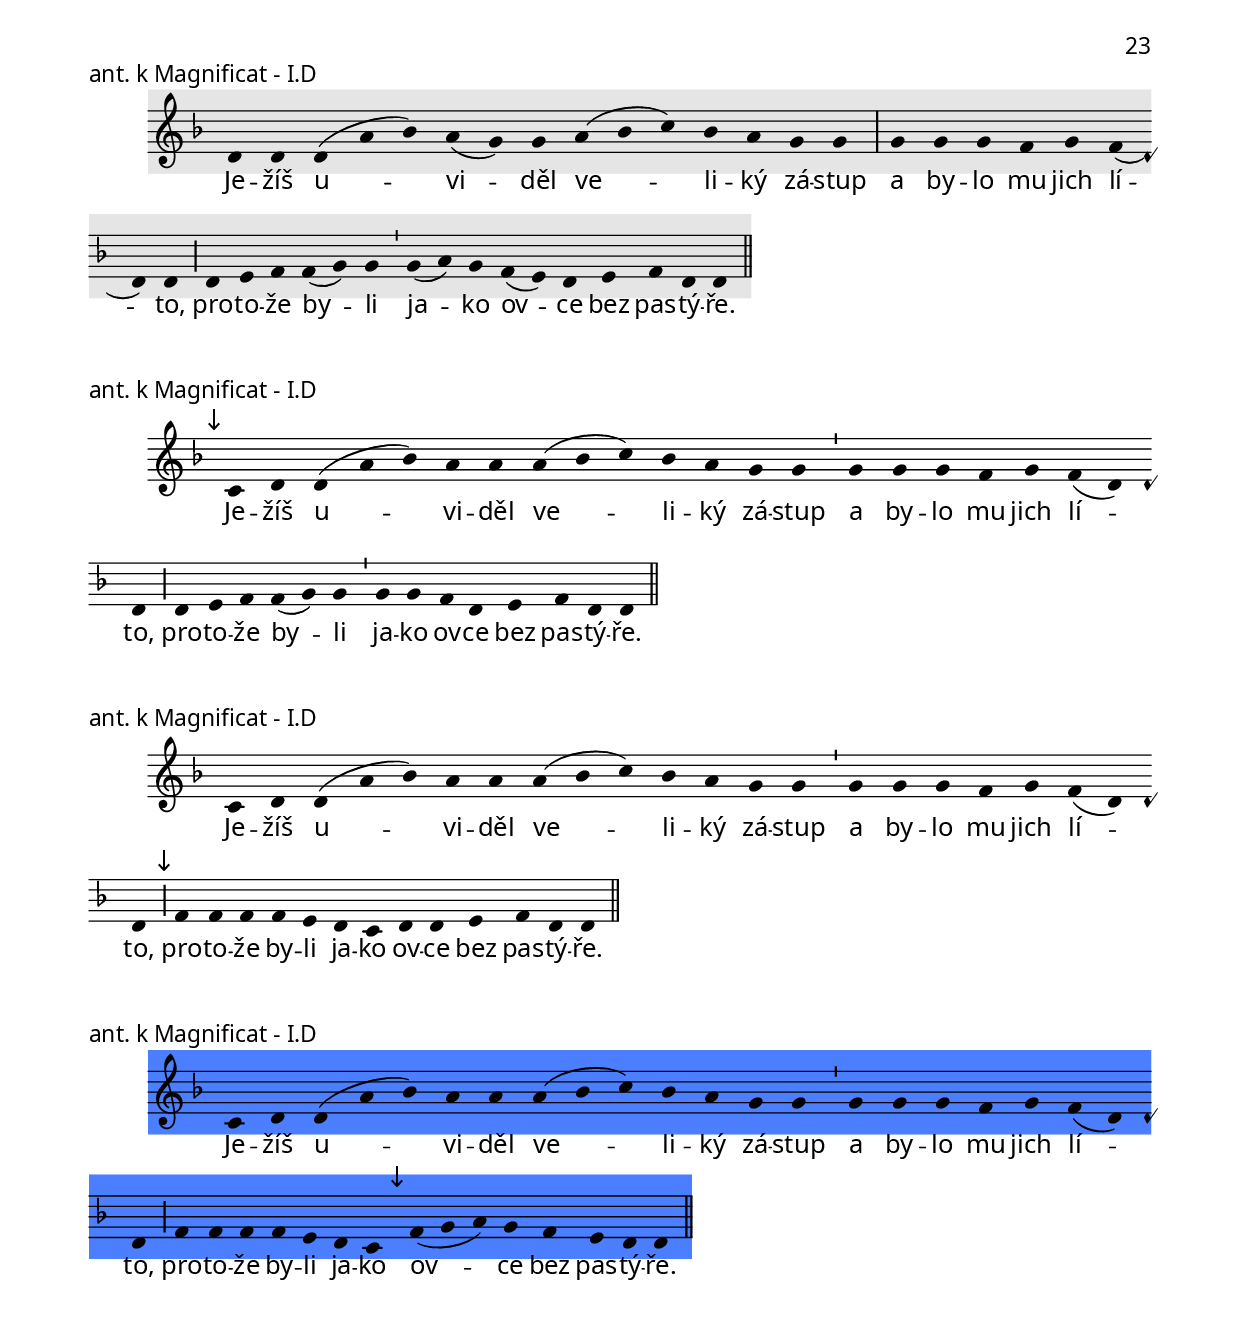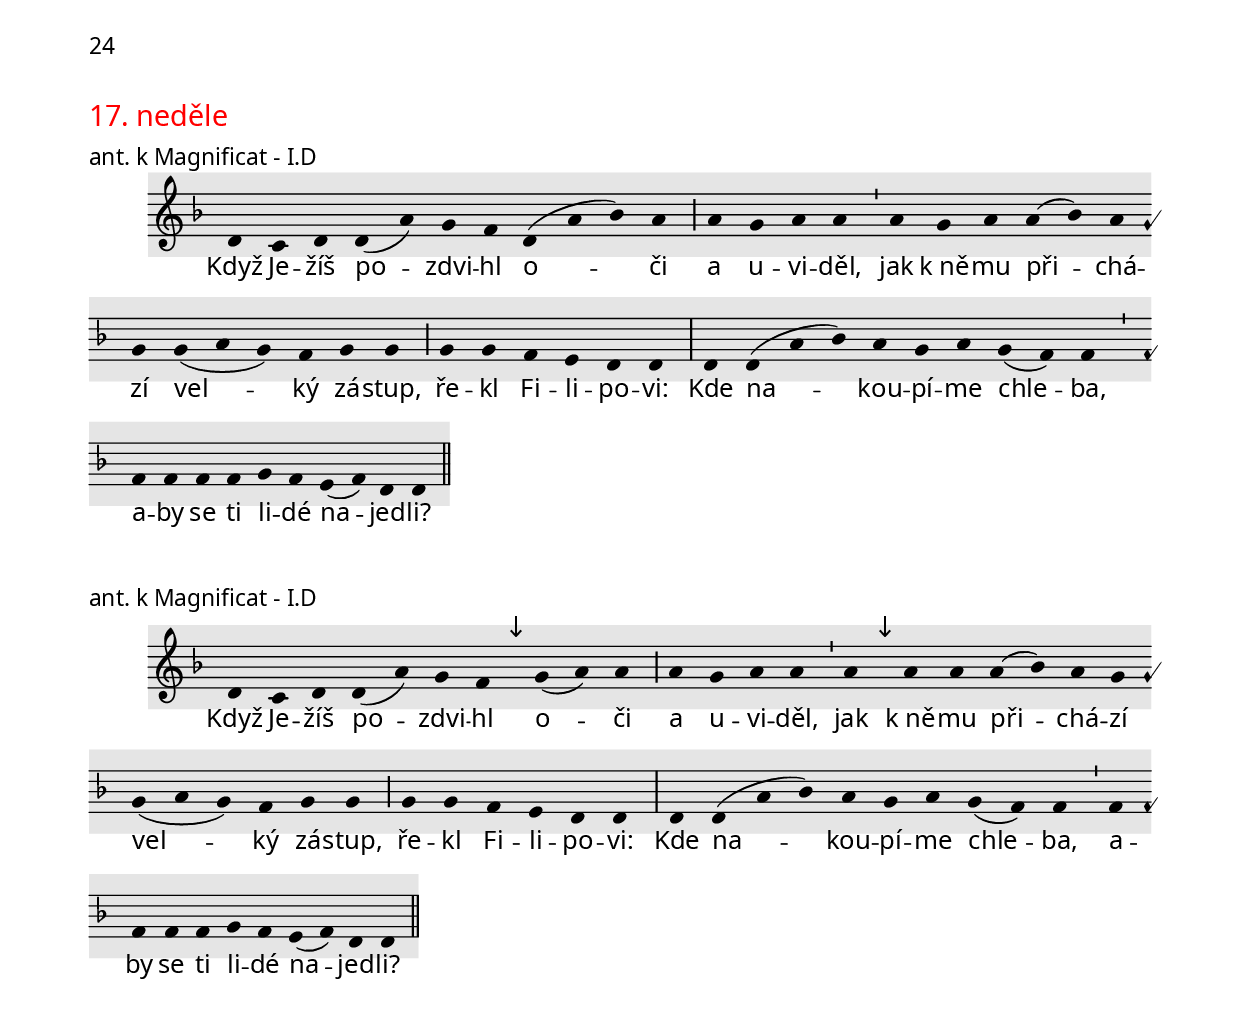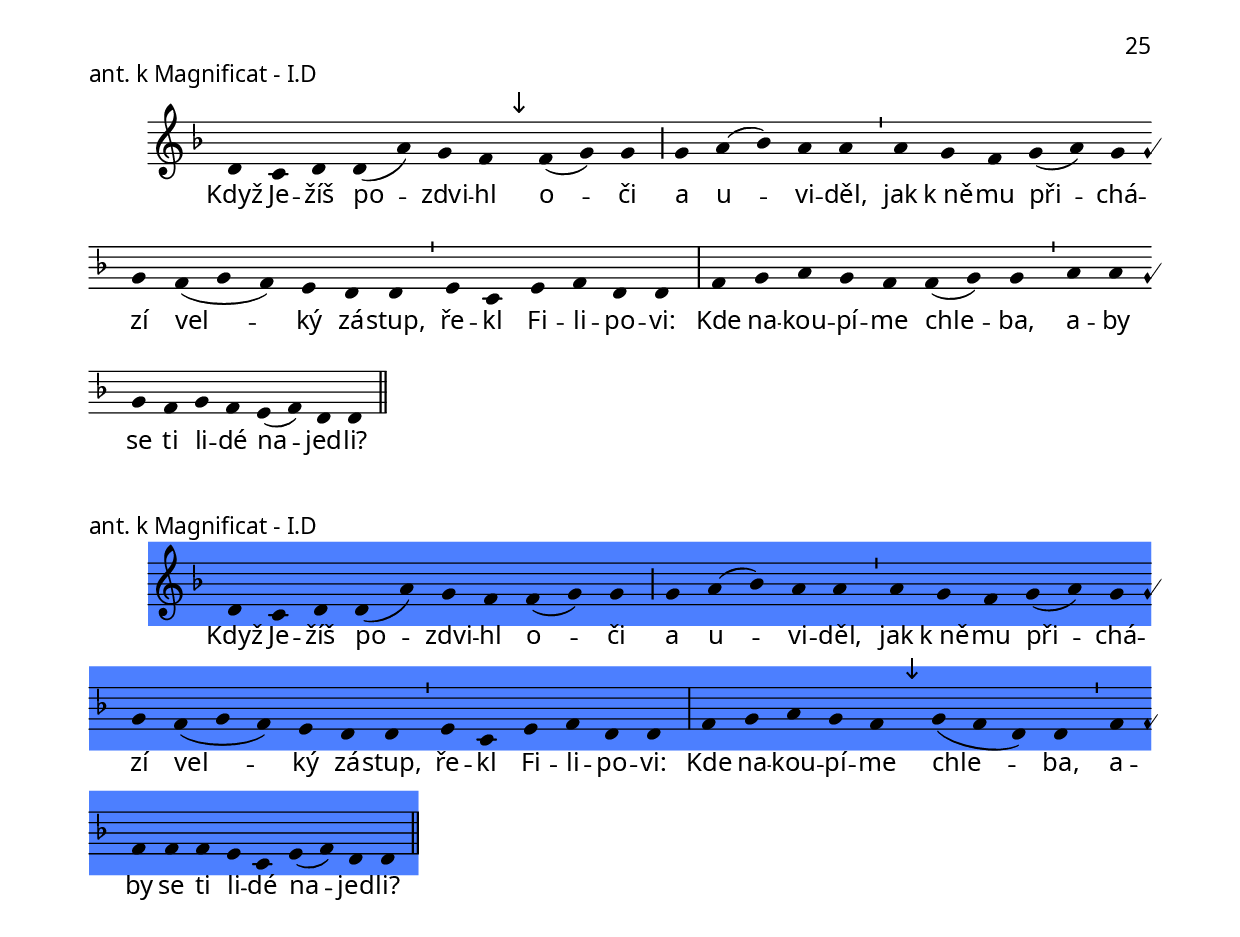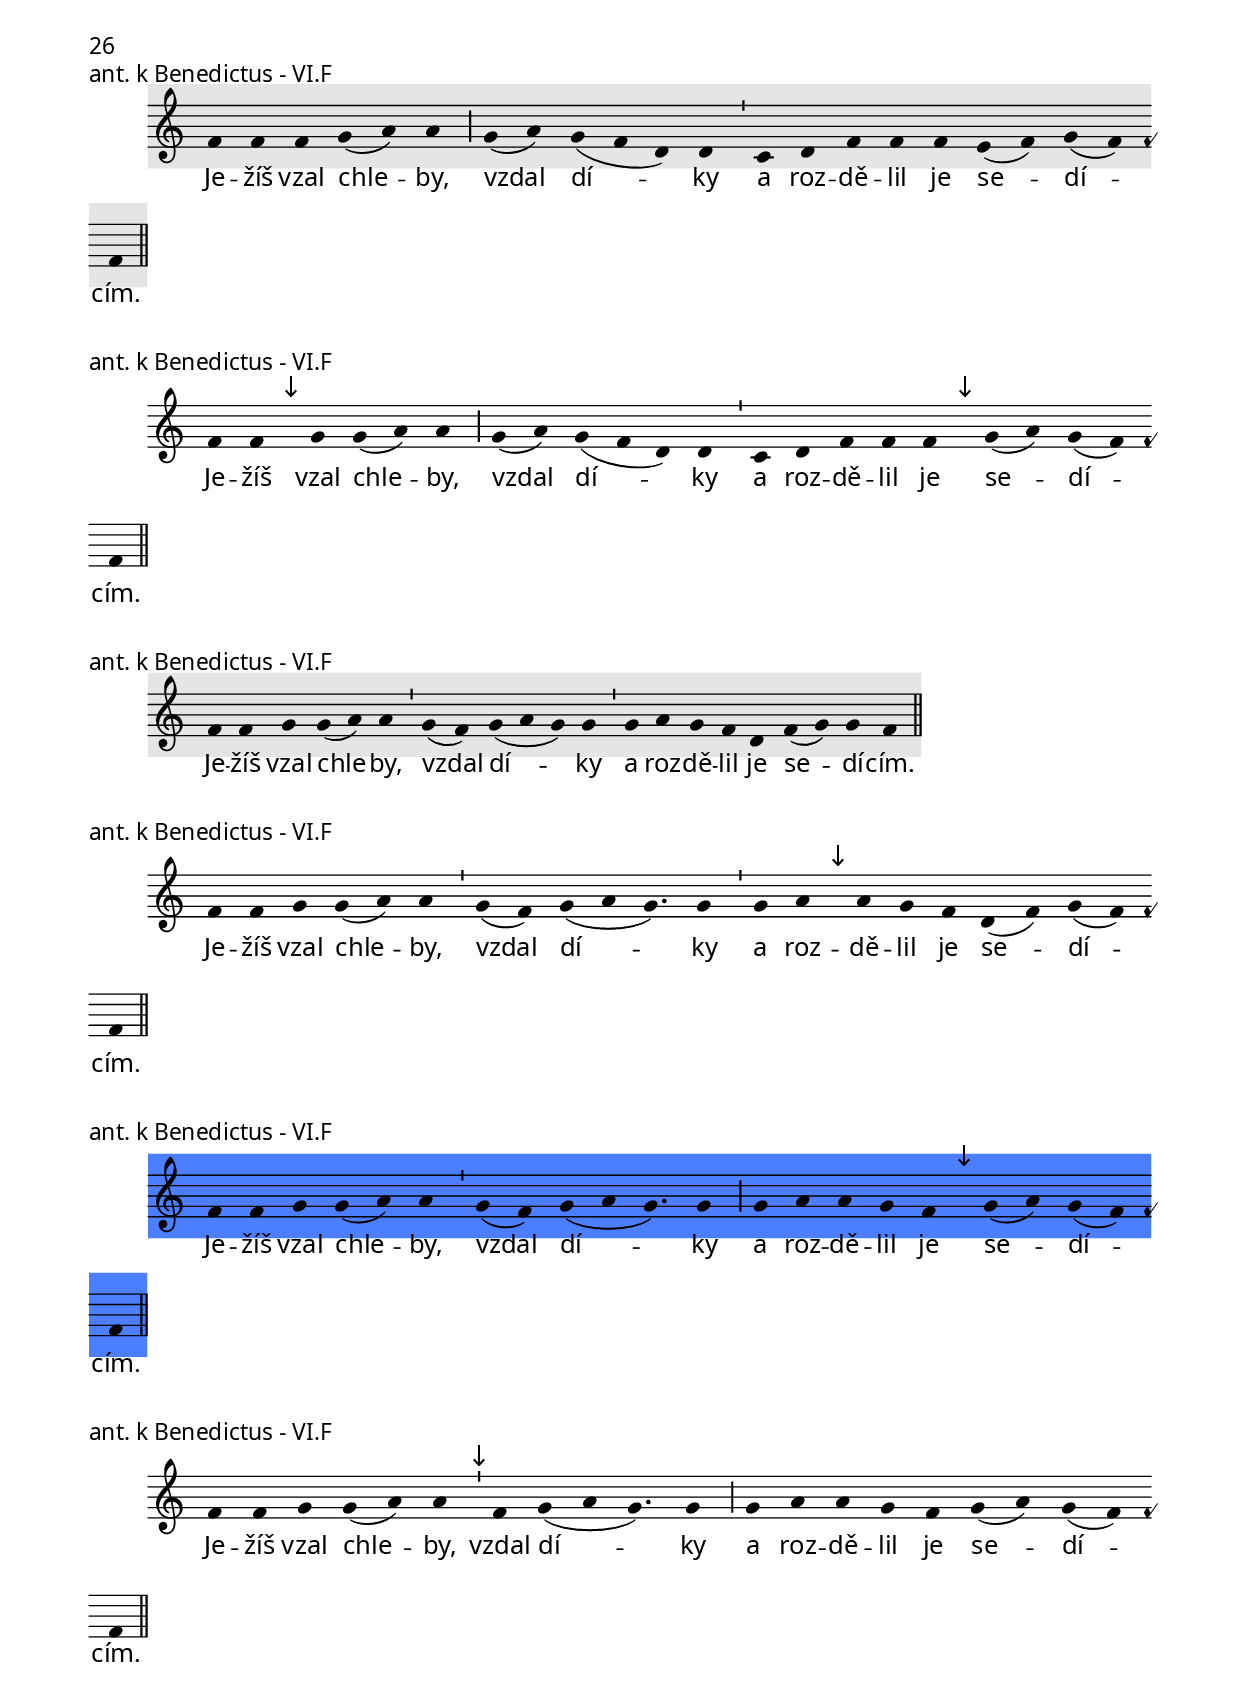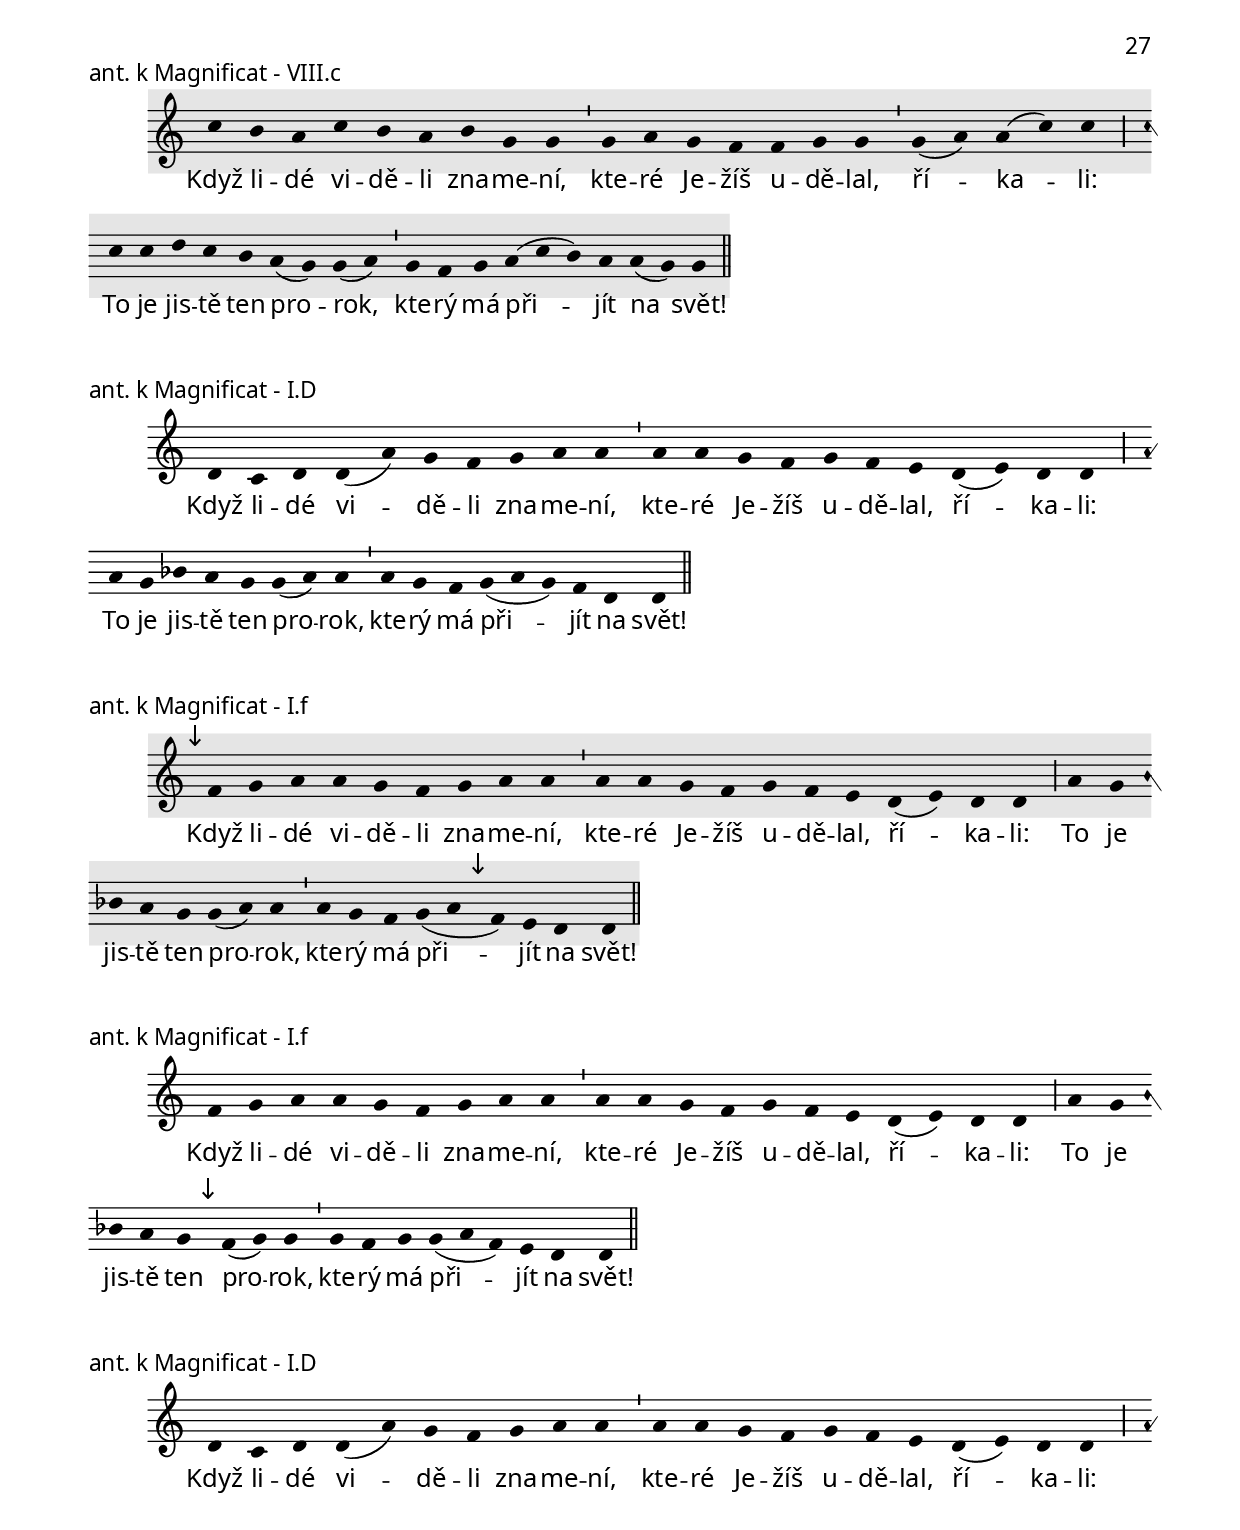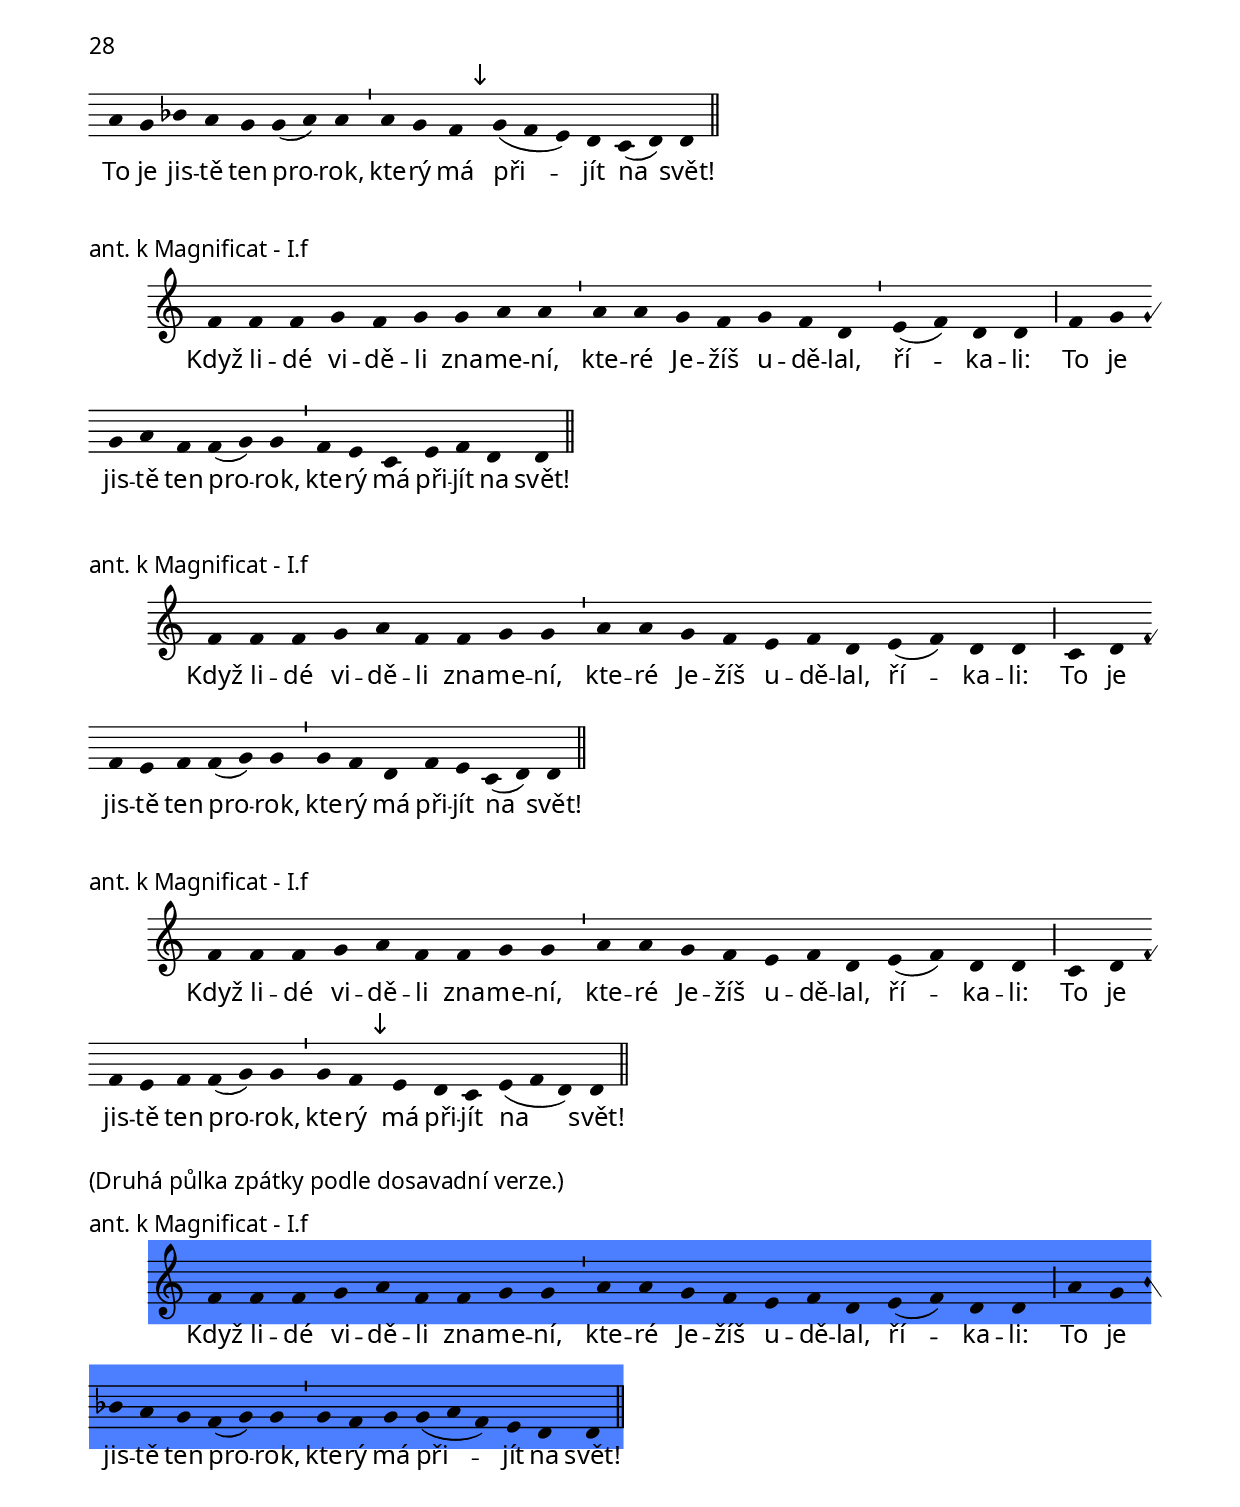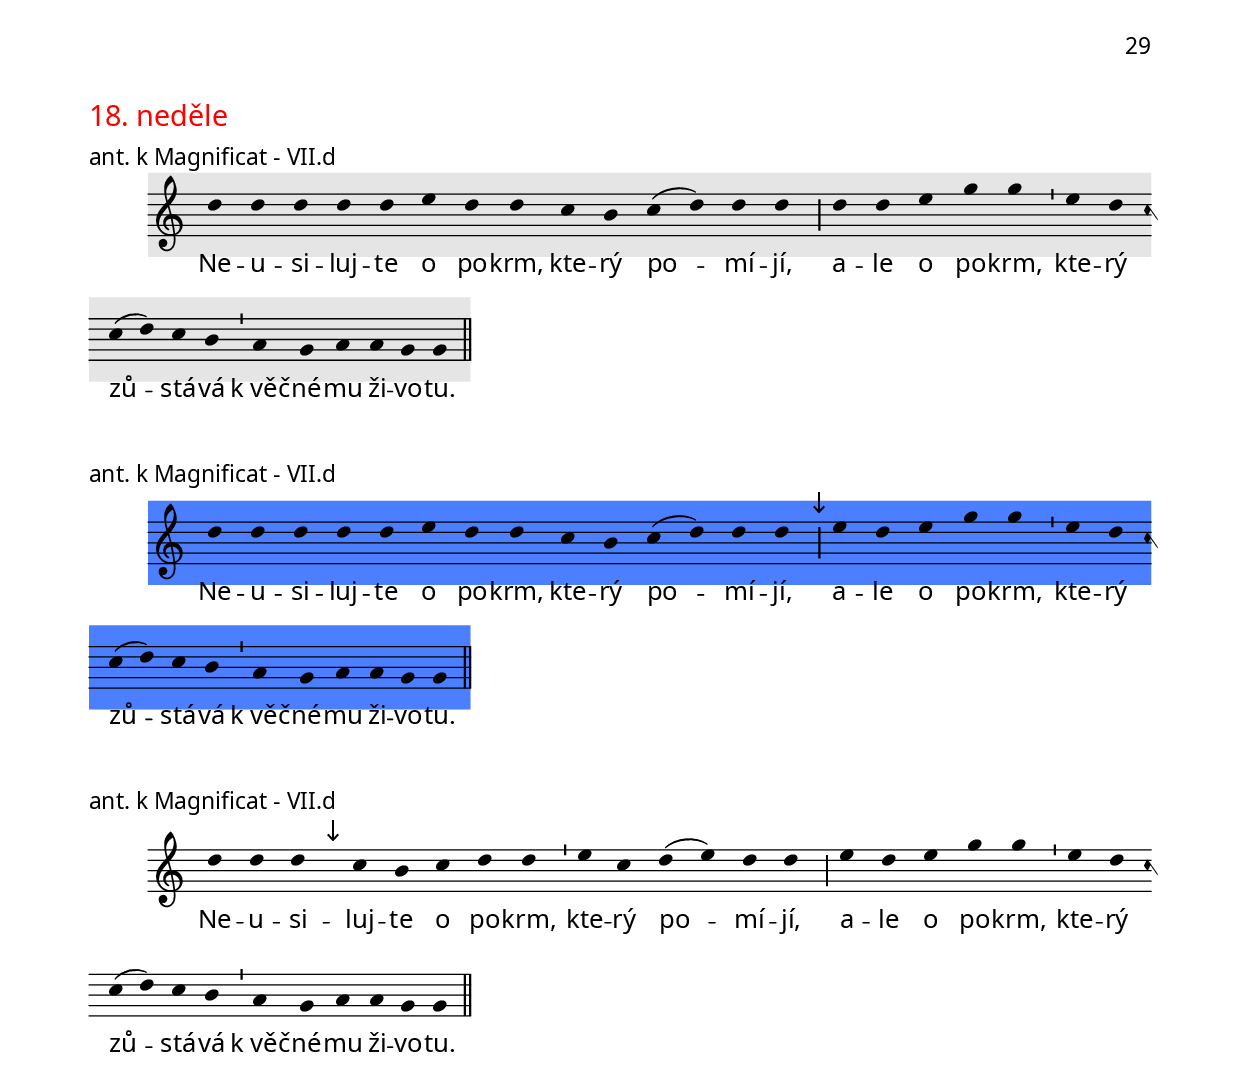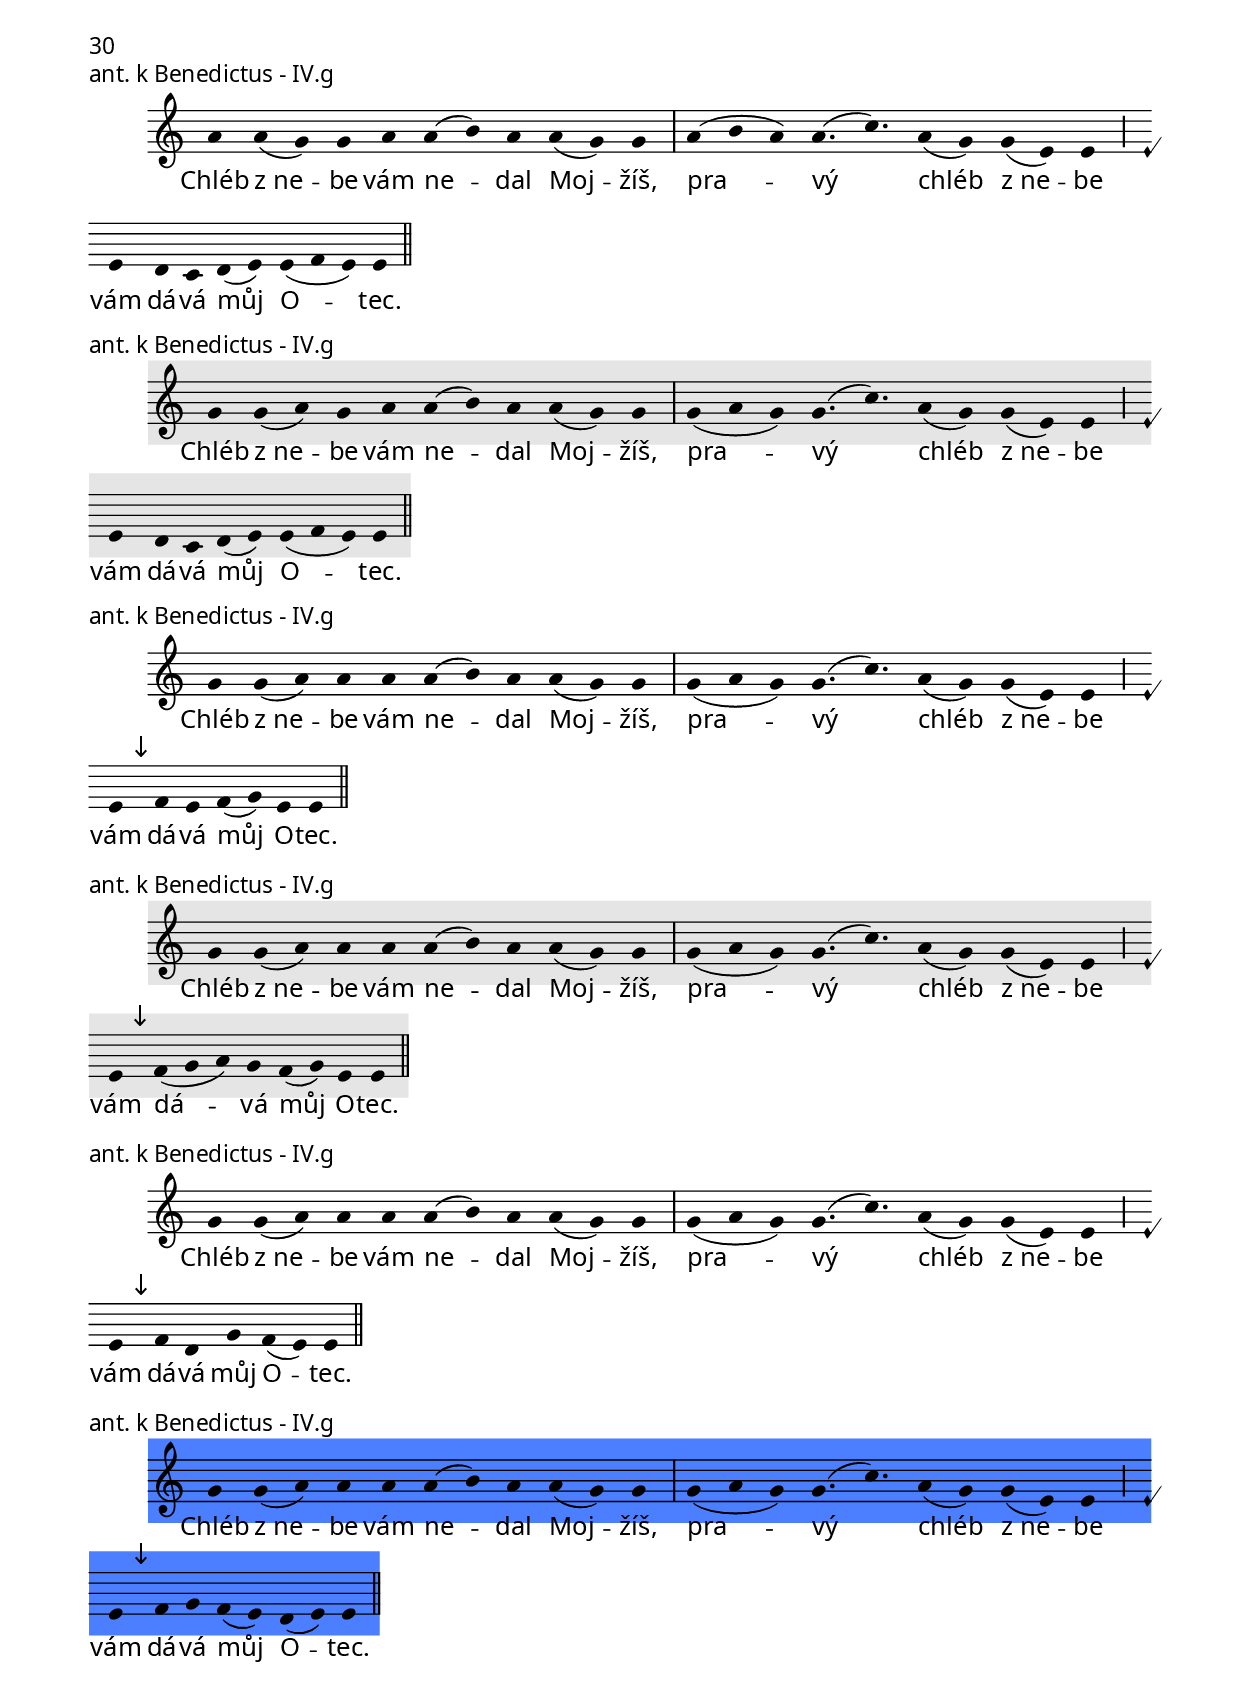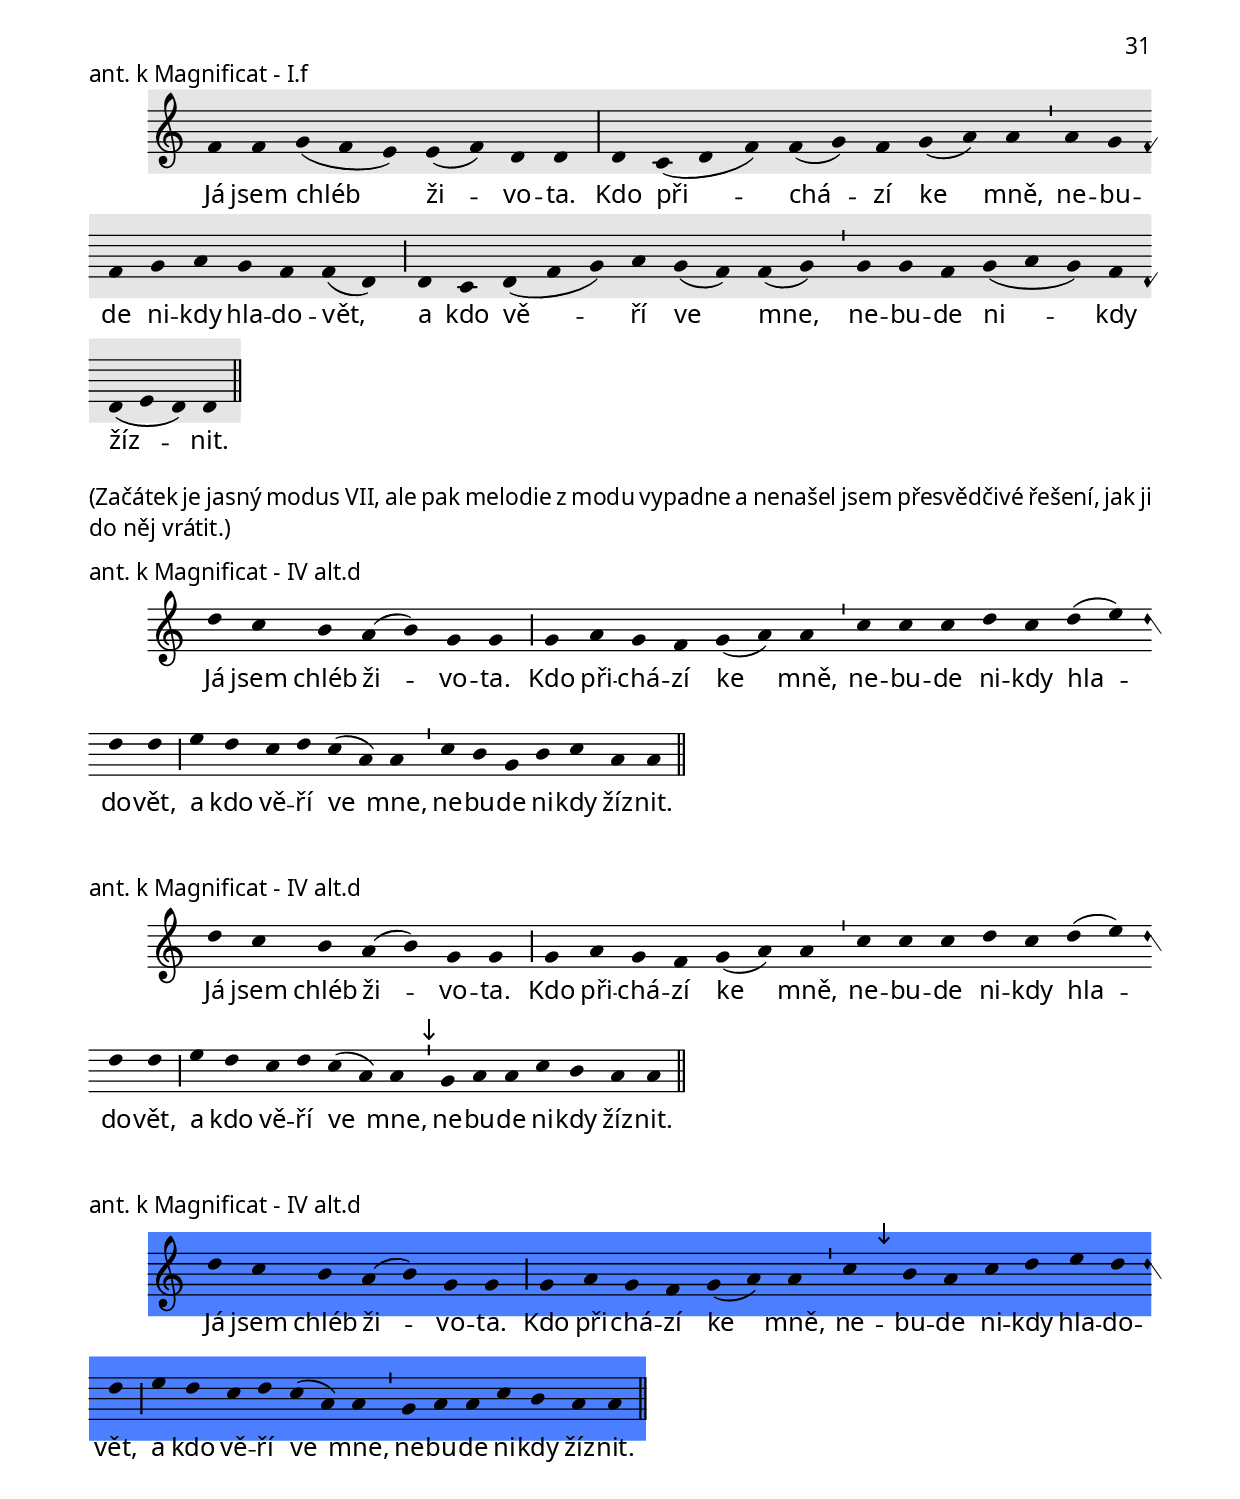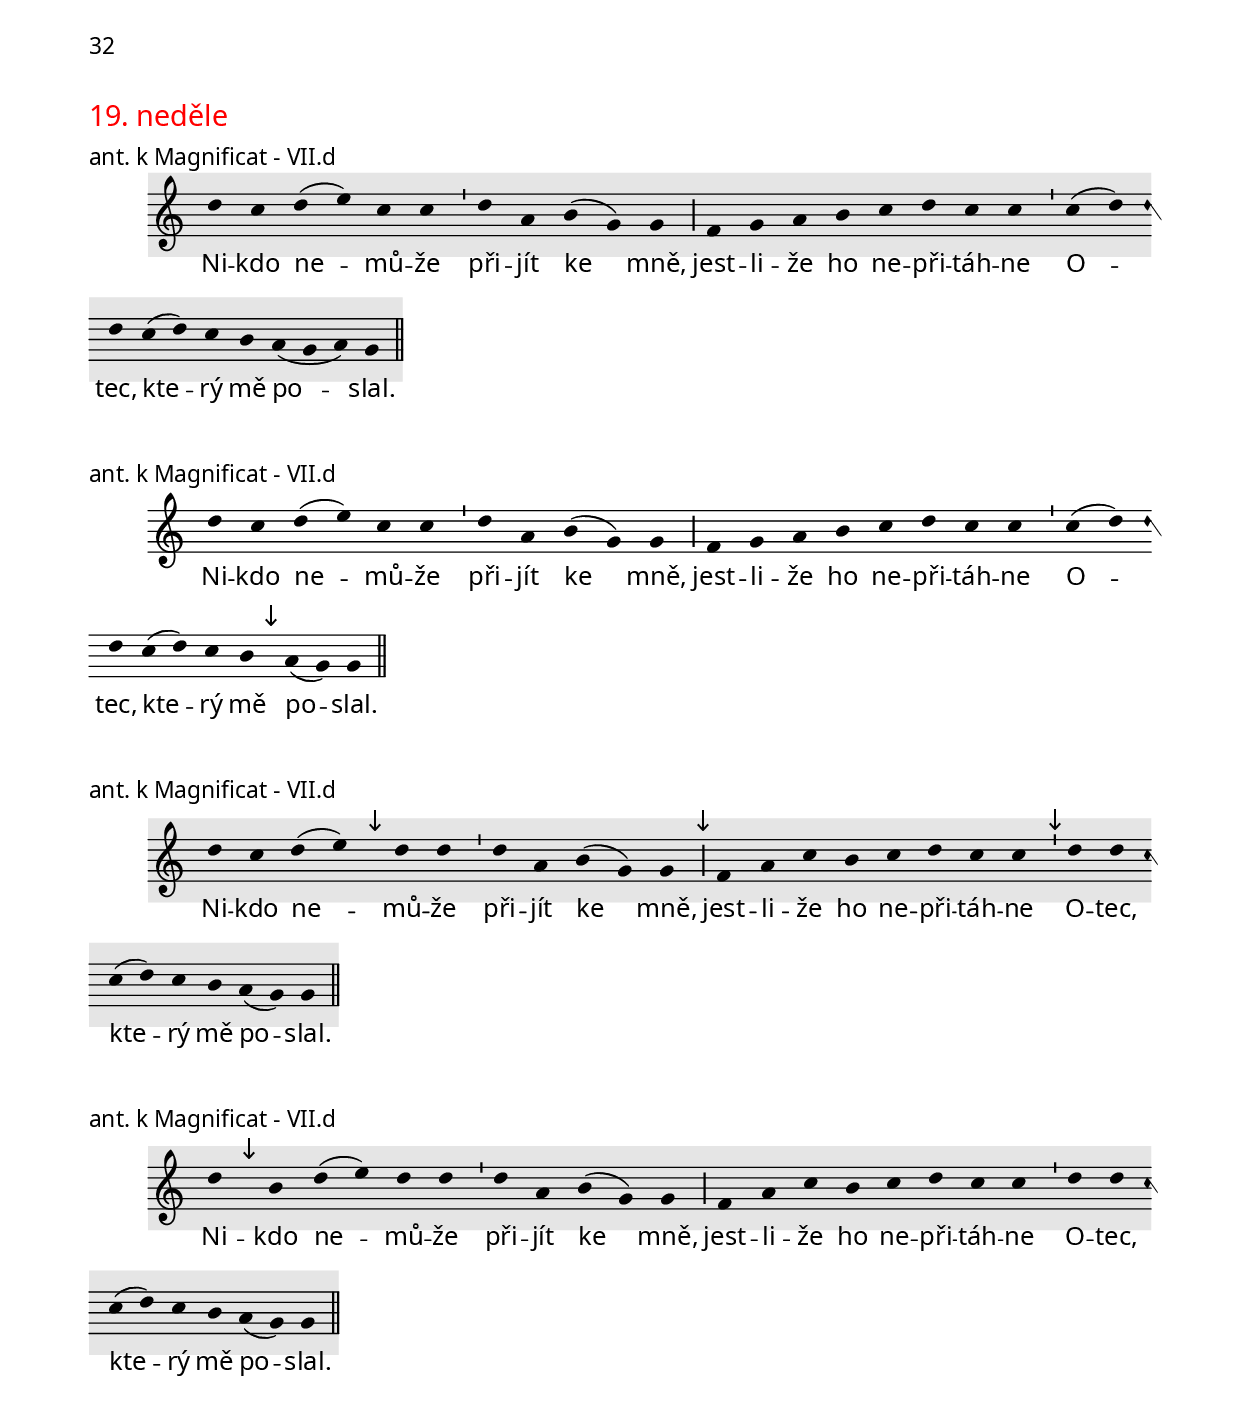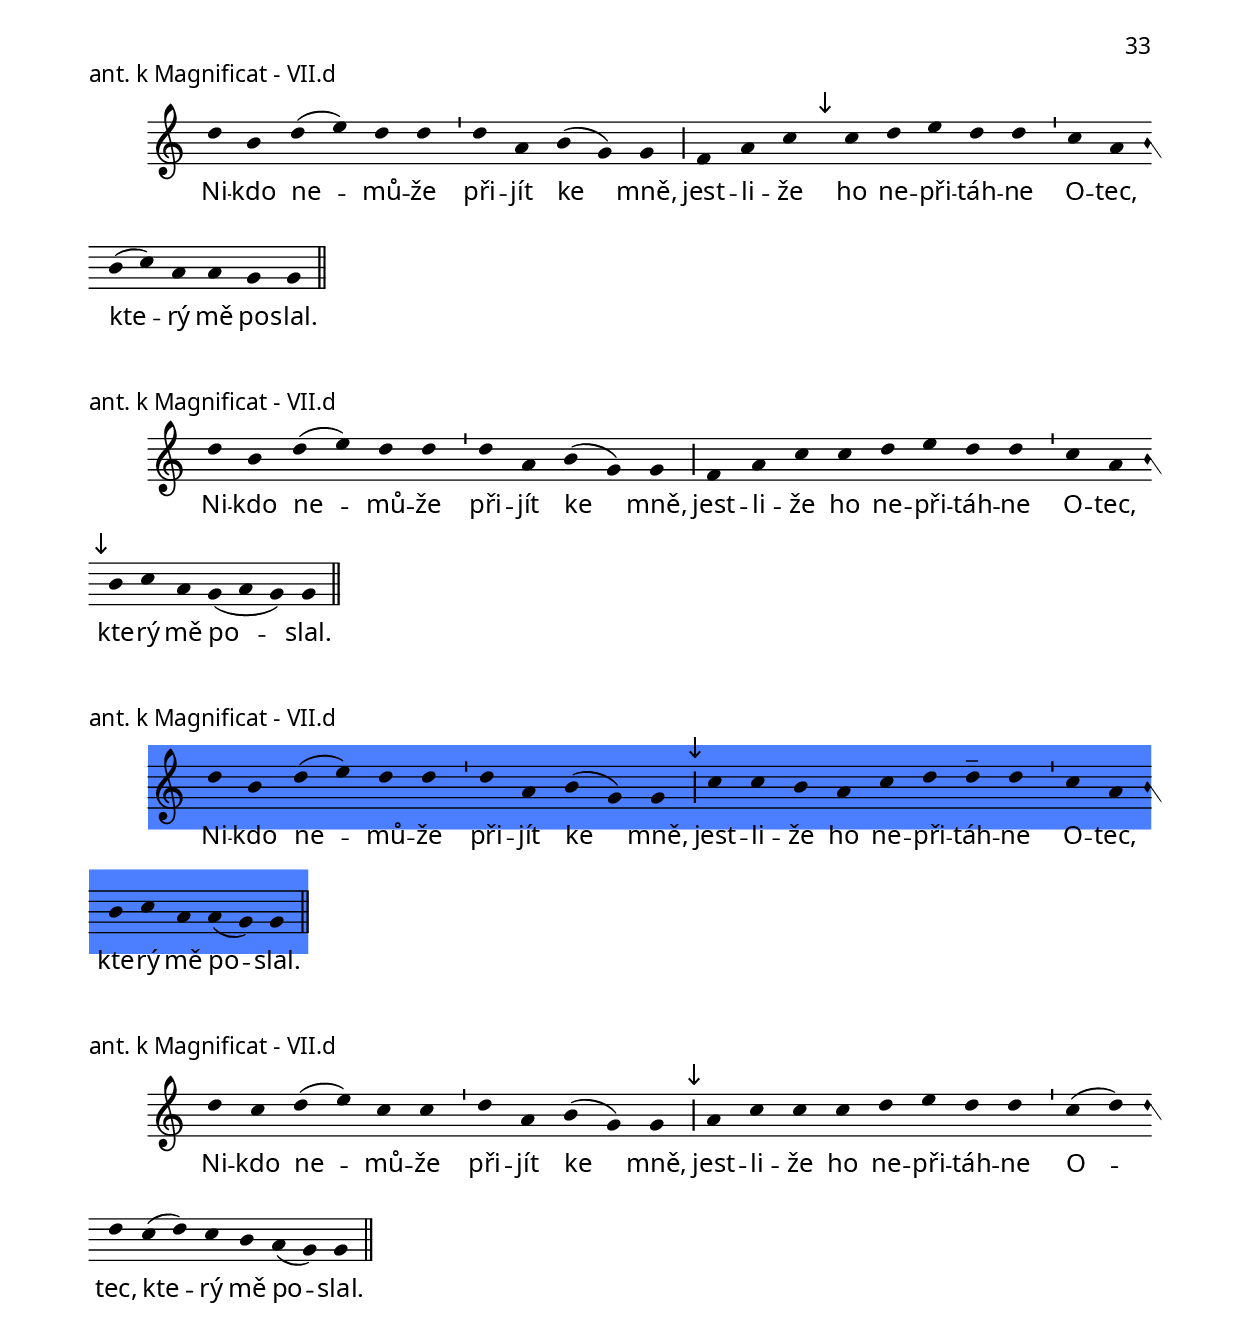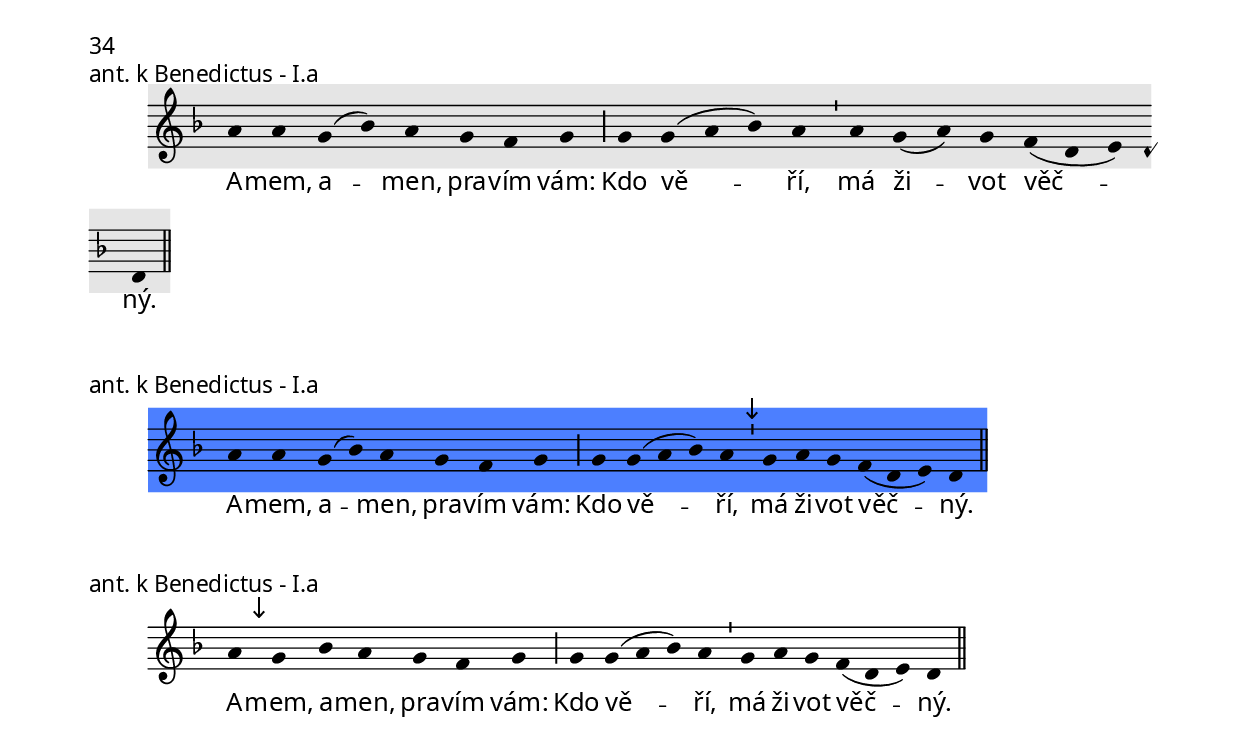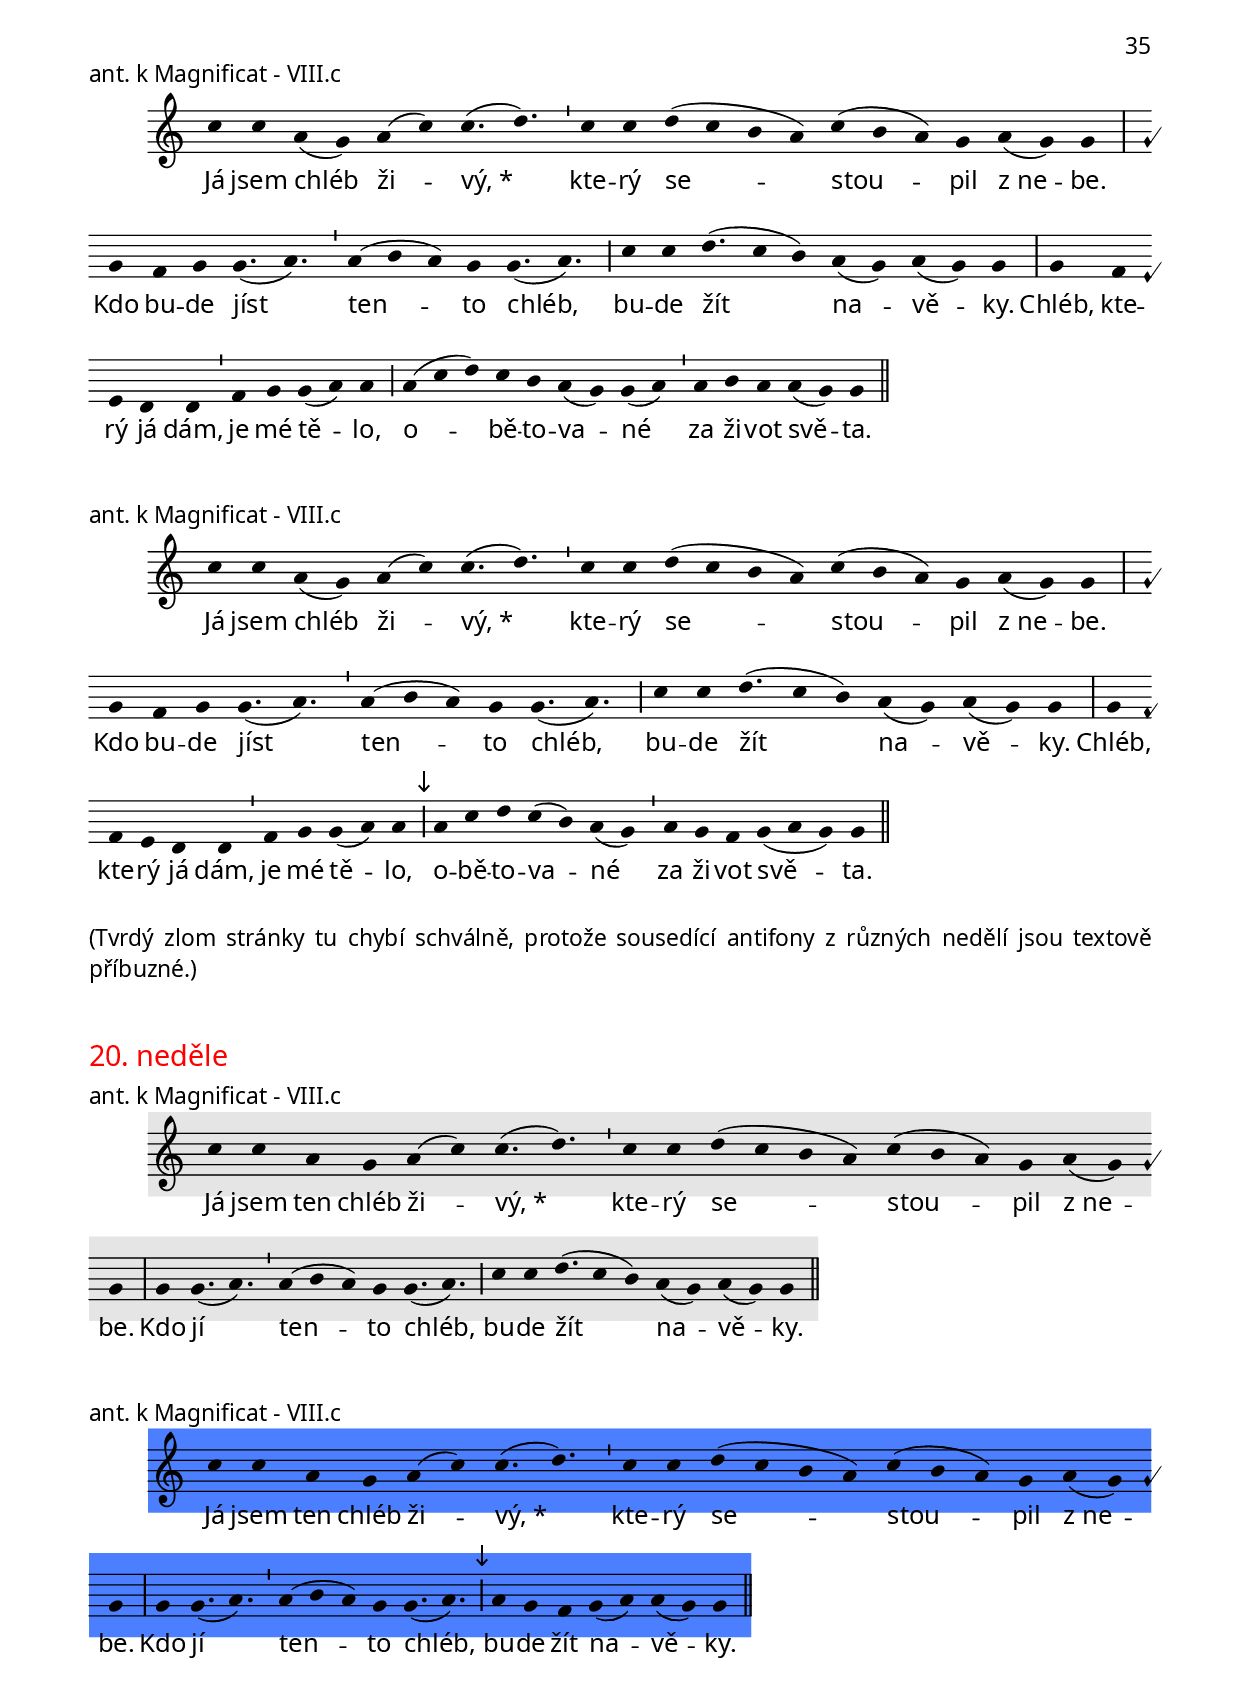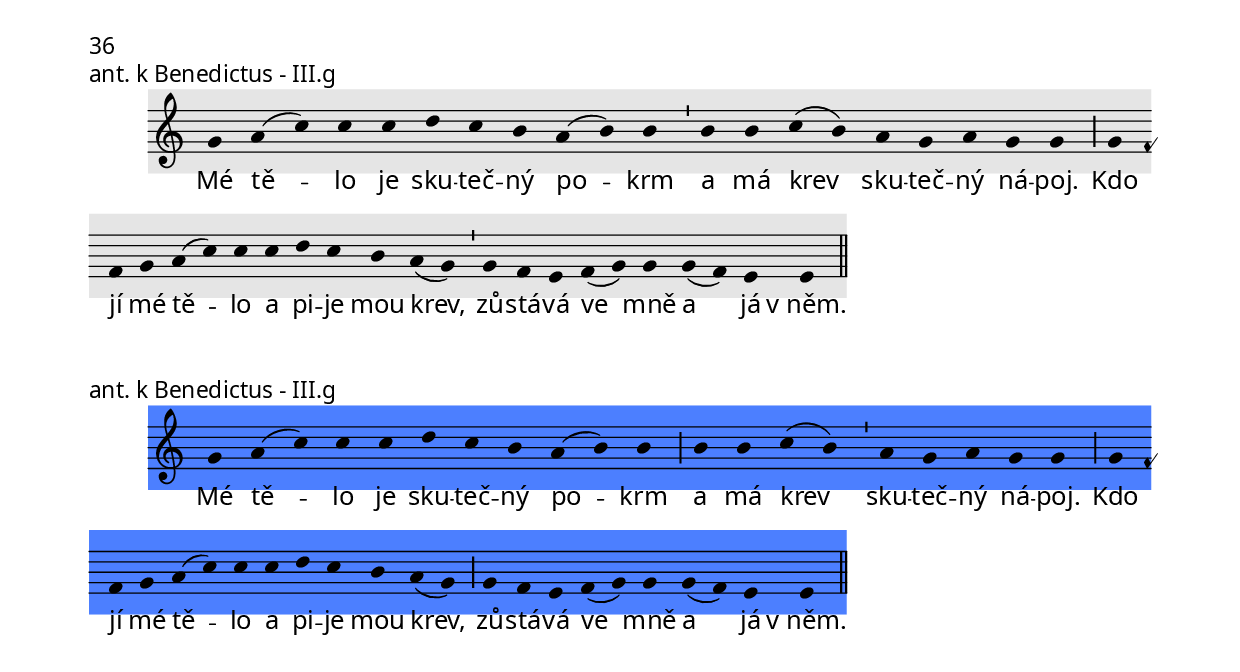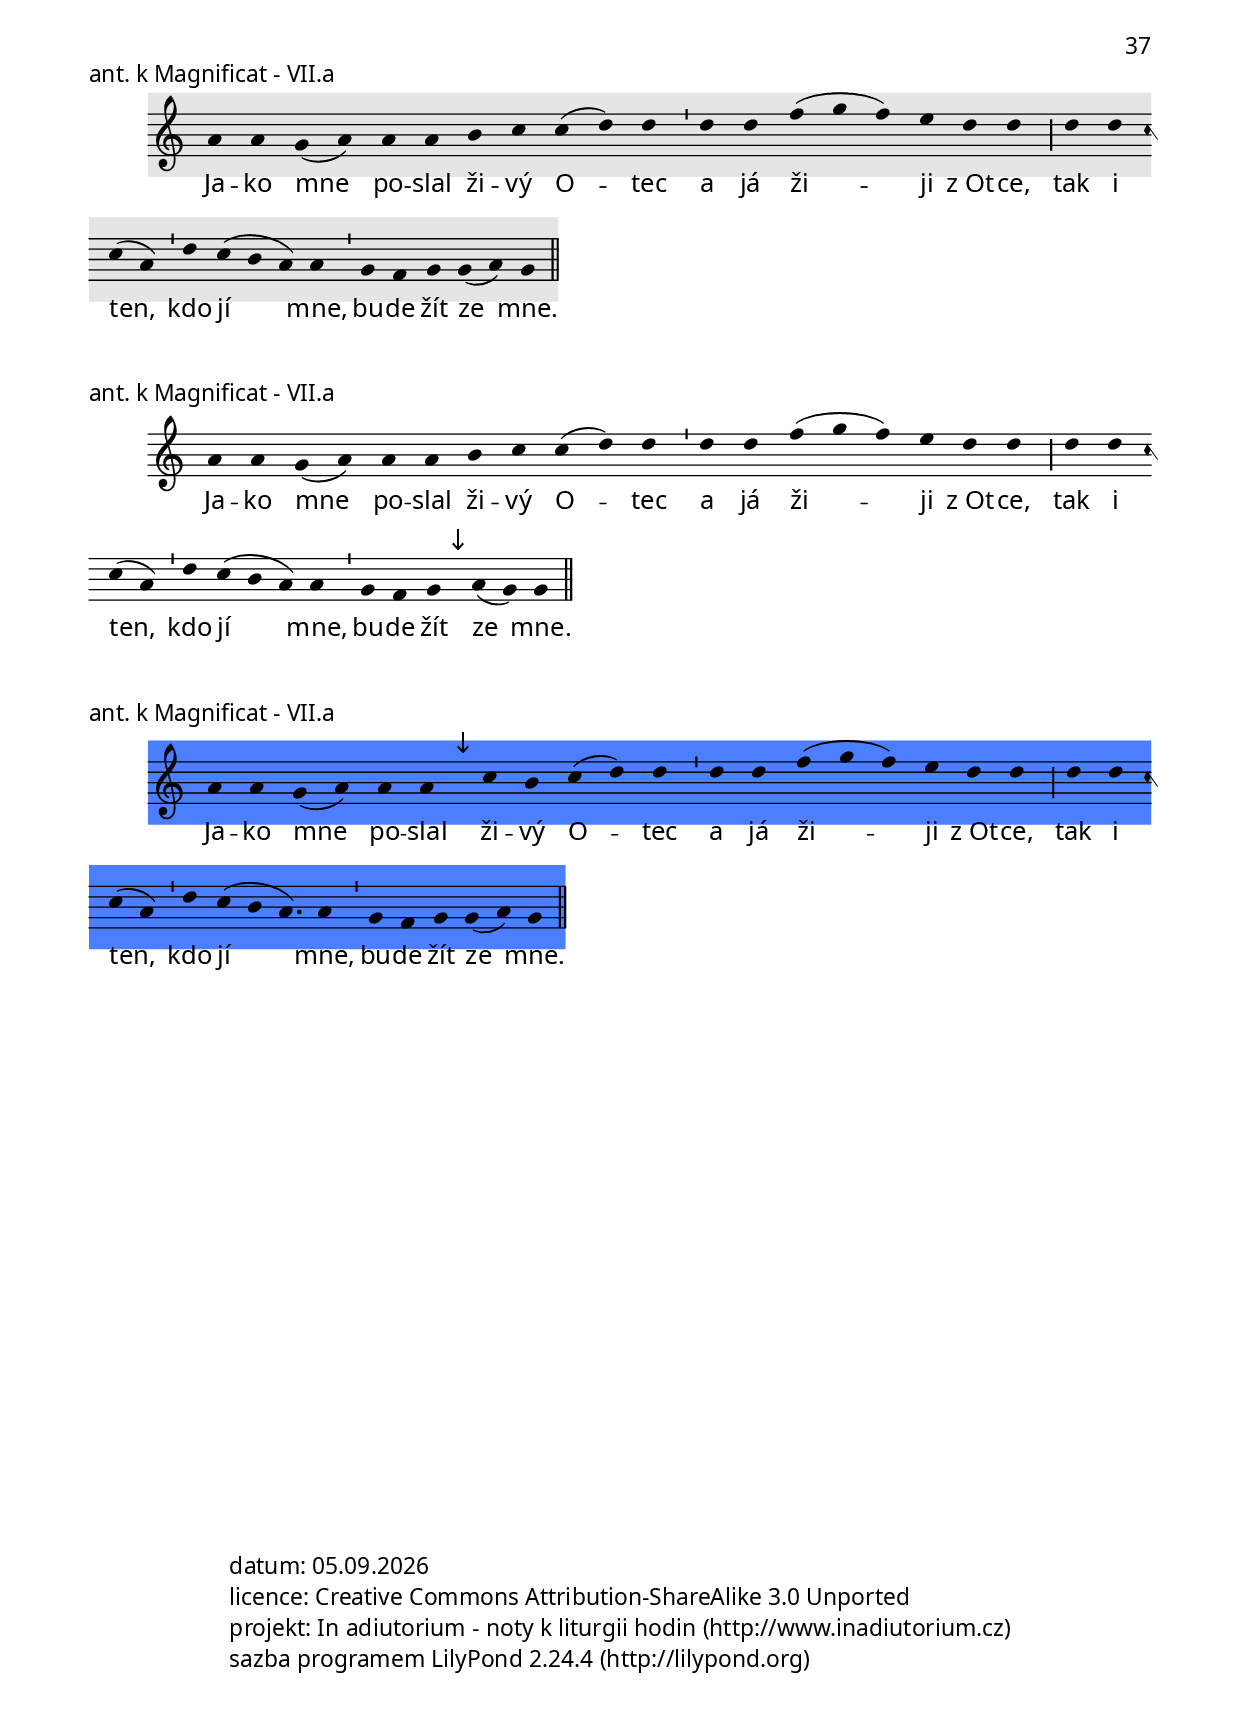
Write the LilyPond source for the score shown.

\include "../spolecne.ly"

\markup {\nadpisDen {"11. neděle"}}

\markup\justify{
  Jediné dvě antifony z celého korpusu začínající \italic{Boží království je...}
  jsou tu pěkně vedle sebe.
  Za zmínku stojí, že antifony \italic{Simile est...} z AR1912 jsou každá úplně jiná,
  společný úvodní motiv nemají.
}

\score {
  \relative c' {
    \zvyraznovacSedy
    \choralniRezim
    f4 g g( a) a a a a g a g f f \barMaior
    f f f( g) f( e d) d d e d d c c \barMax
    d d4.( f) \barMin g4 f g g( a) a \barMaior
    a g a a( c a g) f e d d \barFinalis
  }
  \addlyrics {
    Bo -- ží krá -- lov -- ství je po -- dob -- né člo -- vě -- ku,
    kte -- rý za -- se -- je do ze -- mě se -- me -- no;
    ať spí, ne -- bo je vzhů -- ru,
    se -- me -- no klí -- čí a ros -- te.
  }
  \header {
    quid = "ant. k Magnificat"
    modus = "I"
    differentia = "f"
    psalmus = ""
    id = "ne11b-1ne-mag"
    piece = \markup {\sestavTitulekBezZalmu}
  }
}

\score {
  \relative c' {
    \zvyraznovacModry
    \choralniRezim
    d4 c f( g) g( a) a \barMin a a g f g( a) g g \barMaior
    g f g( a) g( f d) d \barMin d e f d c c \barMax
    d d4.( f) \barMin g4 f g g( a) a \barMaior
    a g f g( a) g f d d \barFinalis
  }
  \addlyrics {
    Bo -- ží krá -- lov -- ství je po -- dob -- né člo -- vě -- ku,
    kte -- rý za -- se -- je do ze -- mě se -- me -- no;
    ať spí, ne -- bo je vzhů -- ru,
    se -- me -- no klí -- čí a ros -- te.
  }
  \header {
    quid = "ant. k Magnificat"
    modus = "I"
    differentia = "D"
    psalmus = ""
    id = "ne11b-1ne-mag"
    piece = \markup {\sestavTitulekBezZalmu}
  }
}

\score {
  \relative c' {
    \zvyraznovacSedy
    \choralniRezim
    f4 g g( a) a a \barMin a g f g( a) g f d d \barMax
    d c( d) d \barMin d c d d c c \barMaior
    d c d f( g a) a \barMaior
    a( c a) g( f) g( f) \barMin e f g a a g f e e( f) d d \barFinalis
  }
  \addlyrics {
    Bo -- ží krá -- lov -- ství je ja -- ko hoř -- čič -- né zrn -- ko:
    je men -- ší než všech -- na se -- me -- na,
    a -- le když vze -- jde,
    pře -- růs -- tá všech -- ny os -- tat -- ní rost -- li -- ny v_za -- hra -- dě.
  }
  \header {
    textus_approbatus = "Boží království je jako hořčičné zrnko:
    je menší než všechna semena, ale když vzejde,
    přerůstá všechny jiné zahradní rostliny."
    quid = "ant. k Benedictus"
    modus = "I"
    differentia = "f"
    psalmus = ""
    placet = "_je menší ..._ je nezpěvné; _všechny ..._ by také šlo lépe"
    id = "ne11b-rch-ben"
    piece = \markup {\sestavTitulekBezZalmu}
  }
}

\score {
  \relative c' {
    \choralniRezim
    f4 g g( a) a a \barMin a g f g( a) g f d d \barMax
    d c( d) d \mark\sipka d f e d c c \barMaior
    f g a a( c a) a \barMaior
    a( g f) f( g) g( f) \barMin
    g g f e e f d c d d \barFinalis
  }
  \addlyrics {
    Bo -- ží krá -- lov -- ství je ja -- ko hoř -- čič -- né zrn -- ko:
    je men -- ší než všech -- na se -- me -- na,
    a -- le když vze -- jde,
    pře -- růs -- tá
    všech -- ny ji -- né za -- hrad -- ní rostliny.
  }
  \header {
    quid = "ant. k Benedictus"
    modus = "I"
    differentia = "f"
    psalmus = ""
    id = "ne11b-rch-ben"
    piece = \markup {\sestavTitulekBezZalmu}
  }
}

\score {
  \relative c' {
    \zvyraznovacSedy
    \choralniRezim
    f4 g \mark\sipka a( f) f( g) g \barMin g f g g( a) g f d d \barMax
    d c( d) d d f e d c c \barMaior
    f g a a( c a) a \barMaior
    a( g f) f( g) g( f) \barMin
    g g f e e f d c d d \barFinalis
  }
  \addlyrics {
    Bo -- ží krá -- lov -- ství je ja -- ko hoř -- čič -- né zrn -- ko:
    je men -- ší než všech -- na se -- me -- na,
    a -- le když vze -- jde,
    pře -- růs -- tá
    všech -- ny ji -- né za -- hrad -- ní rostliny.
  }
  \header {
    quid = "ant. k Benedictus"
    modus = "I"
    differentia = "f"
    psalmus = ""
    id = "ne11b-rch-ben"
    piece = \markup {\sestavTitulekBezZalmu}
  }
}

\score {
  \relative c' {
    \choralniRezim
    \mark\sipka d4 c f( g) g( a) a \barMin a g f g( a) g f d d \barMax
    d \mark\sipka f d d f e d c c \barMaior
    f g a a( c a) a \barMaior
    a( g f) f( g) g( f) \barMin
    g g f e e f d c d d \barFinalis
  }
  \addlyrics {
    Bo -- ží krá -- lov -- ství je ja -- ko hoř -- čič -- né zrn -- ko:
    je men -- ší než všech -- na se -- me -- na,
    a -- le když vze -- jde,
    pře -- růs -- tá
    všech -- ny ji -- né za -- hrad -- ní rost -- li -- ny.
  }
  \header {
    quid = "ant. k Benedictus"
    modus = "I"
    differentia = "f"
    psalmus = ""
    id = "ne11b-rch-ben"
    piece = \markup {\sestavTitulekBezZalmu}
  }
}

\score {
  \relative c' {
    \zvyraznovacModry
    \choralniRezim
    d4 c f( g) g( a) a \barMin a g f g( a) g f d d \barMax
    \mark\sipka c d( f) f f g f a g g \barMaior
    a g a a( c a) a \barMaior
    a( g f) f( g) g( f) \barMin
    g g f e e f d c d d \barFinalis
  }
  \addlyrics {
    Bo -- ží krá -- lov -- ství je ja -- ko hoř -- čič -- né zrn -- ko:
    je men -- ší než všech -- na se -- me -- na,
    a -- le když vze -- jde,
    pře -- růs -- tá
    všech -- ny ji -- né za -- hrad -- ní rost -- li -- ny.
  }
  \header {
    quid = "ant. k Benedictus"
    modus = "I"
    differentia = "f"
    psalmus = ""
    id = "ne11b-rch-ben"
    piece = \markup {\sestavTitulekBezZalmu}
  }
}

\pageBreak

\score {
  \relative c' {
    \zvyraznovacSedy
    \choralniRezim
    d4 d f( g) g a( g) a g( f) f \barMin
    e f f( g) f d d \barFinalis
  }
  \addlyrics {
    Je -- žíš hlá -- sal Bo -- ží slo -- vo
    v_mno -- ha po -- do -- ben -- stvích.
  }
  \header {
    quid = "ant. k Magnificat"
    modus = "I"
    differentia = "D"
    psalmus = ""
    id = "ne11b-2ne-mag"
    piece = \markup {\sestavTitulekBezZalmu}
  }
}

\score {
  \relative c' {
    \choralniRezim
    c4 d d( f) f g( a) g f f \barMin
    e c e f d d \barFinalis
  }
  \addlyrics {
    Je -- žíš hlá -- sal Bo -- ží slo -- vo
    v_mno -- ha po -- do -- ben -- stvích.
  }
  \header {
    quid = "ant. k Magnificat"
    modus = "II"
    differentia = "D"
    psalmus = ""
    id = "ne11b-2ne-mag"
    piece = \markup {\sestavTitulekBezZalmu}
  }
}

\score {
  \relative c' {
    \choralniRezim
    c4 d \mark\sipka f e f g f( d) d \barMin
    e c e f d d \barFinalis
  }
  \addlyrics {
    Je -- žíš hlá -- sal Bo -- ží slo -- vo
    v_mno -- ha po -- do -- ben -- stvích.
  }
  \header {
    quid = "ant. k Magnificat"
    modus = "II"
    differentia = "D"
    psalmus = ""
    id = "ne11b-2ne-mag"
    piece = \markup {\sestavTitulekBezZalmu}
  }
}

\score {
  \relative c' {
    \zvyraznovacModry
    \choralniRezim
    c4 d f f e f d( c) c \barMin
    d f e c d d \barFinalis
  }
  \addlyrics {
    Je -- žíš hlá -- sal Bo -- ží slo -- vo
    v_mno -- ha po -- do -- ben -- stvích.
  }
  \header {
    quid = "ant. k Magnificat"
    modus = "II"
    differentia = "D"
    psalmus = ""
    id = "ne11b-2ne-mag"
    piece = \markup {\sestavTitulekBezZalmu}
  }
}

\score {
  \relative c' {
    \choralniRezim
    c4 d f f e f d( c) c \barMin
    d \mark\sipka c e f d d \barFinalis
  }
  \addlyrics {
    Je -- žíš hlá -- sal Bo -- ží slo -- vo
    v_mno -- ha po -- do -- ben -- stvích.
  }
  \header {
    quid = "ant. k Magnificat"
    modus = "II"
    differentia = "D"
    psalmus = ""
    id = "ne11b-2ne-mag"
    piece = \markup {\sestavTitulekBezZalmu}
  }
}

\pageBreak

\markup {\nadpisDen {"12. neděle"}}

\score {
  \relative c'' {
    \zvyraznovacSedy
    \choralniRezim
    a4( g) a( g e) \barMin a g a g a( g) e \barMin
    d c d e e f( g) a a \barMaior
    g( a b) a \barMin g( a b) a a( e) \barMin
    f( g) f( e) e \barFinalis
  }
  \addlyrics {
    Vl -- ny do -- rá -- že -- ly na loď
    a u -- čed -- ní -- ci vo -- la -- li:
    Pa -- ne, za -- chraň nás,
    hy -- ne -- me!
  }
  \header {
    quid = "ant. k Magnificat"
    modus = "IV"
    differentia = "g"
    psalmus = ""
    placet = "_Vlny_ rozhodně jinak; navíc je antifona vícenásobně repetitivní a nesluší jí to"
    id = "ne12b-1ne-mag"
    piece = \markup {\sestavTitulekBezZalmu}
  }
}

\score {
  \relative c'' {
    \choralniRezim
    a4 a g a g f g( a) a \barMin
    f g g f e d( e) d d \barMaior
    a' g a( b c) a g( e) \barMin
    f( g) e e \barFinalis
  }
  \addlyrics {
    Vl -- ny do -- rá -- že -- ly na loď
    a u -- čed -- ní -- ci vo -- la -- li:
    Pa -- ne, za -- chraň nás,
    hy -- ne -- me!
  }
  \header {
    quid = "ant. k Magnificat"
    modus = "IV"
    differentia = "g"
    psalmus = ""
    id = "ne12b-1ne-mag"
    piece = \markup {\sestavTitulekBezZalmu}
  }
}

\score {
  \relative c'' {
    \zvyraznovacSedy
    \choralniRezim
    a4 a g a \mark\sipka b g g( a) a \barMin
    f g g f e d( e) d d \barMaior
    a' g a( b c) a g( e) \barMin
    f( g) e e \barFinalis
  }
  \addlyrics {
    Vl -- ny do -- rá -- že -- ly na loď
    a u -- čed -- ní -- ci vo -- la -- li:
    Pa -- ne, za -- chraň nás,
    hy -- ne -- me!
  }
  \header {
    quid = "ant. k Magnificat"
    modus = "IV"
    differentia = "g"
    psalmus = ""
    id = "ne12b-1ne-mag"
    piece = \markup {\sestavTitulekBezZalmu}
  }
}

\score {
  \relative c'' {
    \zvyraznovacModry
    \choralniRezim
    a4 a g a b g g( a) a \barMin
    \mark\sipka a g a g f e( f) d d \barMaior
    a' g a( b c) a g( e) \barMin
    f( g) e e \barFinalis
  }
  \addlyrics {
    Vl -- ny do -- rá -- že -- ly na loď
    a u -- čed -- ní -- ci vo -- la -- li:
    Pa -- ne, za -- chraň nás,
    hy -- ne -- me!
  }
  \header {
    quid = "ant. k Magnificat"
    modus = "IV"
    differentia = "g"
    psalmus = ""
    id = "ne12b-1ne-mag"
    piece = \markup {\sestavTitulekBezZalmu}
  }
}

\score {
  \relative c'' {
    \choralniRezim
    a4 a g a b g g( a) a \barMin
    \mark\sipka g a a g f e( f) d d \barMaior
    a' g a( b c) a g( e) \barMin
    f( g) e e \barFinalis
  }
  \addlyrics {
    Vl -- ny do -- rá -- že -- ly na loď
    a u -- čed -- ní -- ci vo -- la -- li:
    Pa -- ne, za -- chraň nás,
    hy -- ne -- me!
  }
  \header {
    quid = "ant. k Magnificat"
    modus = "IV"
    differentia = "g"
    psalmus = ""
    id = "ne12b-1ne-mag"
    piece = \markup {\sestavTitulekBezZalmu}
  }
}

\pageBreak

\score {
  \relative c'' {
    \zvyraznovacSedy
    \choralniRezim
    a4( g a) a \barMin a( b) a g g( a) a \barMin
    a a g f e( d) e \barMaior
    c d e( f) e \barMin
    f f g g g f e d( e) e \barFinalis
  }
  \addlyrics {
    Je -- žíš po -- hro -- zil vět -- ru
    a po -- ru -- čil mo -- ři;
    ví -- tr u -- stal
    a za -- vlád -- lo ú -- pl -- né ti -- cho.
  }
  \header {
    quid = "ant. k Benedictus"
    modus = "IV"
    differentia = "g"
    psalmus = ""
    placet = "melisma na _Ježíš_ působí neúčelnou a nepěknou retardaci"
    id = "ne12b-rch-ben"
    piece = \markup {\sestavTitulekBezZalmu}
  }
}

\score {
  \relative c'' {
    \zvyraznovacSedy
    \choralniRezim
    a4 a a g a b( a) a \barMin
    a a g f e e \barMaior
    c d d( e) e \barMin
    e f g a a g f d( e) e \barFinalis
  }
  \addlyrics {
    Je -- žíš po -- hro -- zil vět -- ru
    a po -- ru -- čil mo -- ři;
    ví -- tr u -- stal
    a za -- vlád -- lo ú -- pl -- né ti -- cho.
  }
  \header {
    quid = "ant. k Benedictus"
    modus = "IV"
    differentia = "g"
    psalmus = ""
    id = "ne12b-rch-ben"
    piece = \markup {\sestavTitulekBezZalmu}
  }
}

\score {
  \relative c'' {
    \choralniRezim
    a4 a a \mark\sipka b g g( a) a \barMin
    a a g f e e \barMaior
    c d d( e) e \barMin
    e f g a a g \mark\sipka a f( e) e \barFinalis
  }
  \addlyrics {
    Je -- žíš po -- hro -- zil vět -- ru
    a po -- ru -- čil mo -- ři;
    ví -- tr u -- stal
    a za -- vlád -- lo ú -- pl -- né ti -- cho.
  }
  \header {
    quid = "ant. k Benedictus"
    modus = "IV"
    differentia = "g"
    psalmus = ""
    id = "ne12b-rch-ben"
    piece = \markup {\sestavTitulekBezZalmu}
  }
}

\score {
  \relative c'' {
    \choralniRezim
    a4 a \mark\sipka g b g g( a) a \barMin
    a a g f e e \barMaior
    c d d( e) e \barMin
    e f g a a g \mark\sipka f f( g e) e \barFinalis
  }
  \addlyrics {
    Je -- žíš po -- hro -- zil vět -- ru
    a po -- ru -- čil mo -- ři;
    ví -- tr u -- stal
    a za -- vlád -- lo ú -- pl -- né ti -- cho.
  }
  \header {
    quid = "ant. k Benedictus"
    modus = "IV"
    differentia = "g"
    psalmus = ""
    id = "ne12b-rch-ben"
    piece = \markup {\sestavTitulekBezZalmu}
  }
}

\score {
  \relative c'' {
    \zvyraznovacModry
    \choralniRezim
    a4 a g b g g( a) a \barMin
    a a g f e e \barMaior
    c d d( e) e \barMin
    e f g a a g f d( e) e \barFinalis
  }
  \addlyrics {
    Je -- žíš po -- hro -- zil vět -- ru
    a po -- ru -- čil mo -- ři;
    ví -- tr u -- stal
    a za -- vlád -- lo ú -- pl -- né ti -- cho.
  }
  \header {
    quid = "ant. k Benedictus"
    modus = "IV"
    differentia = "g"
    psalmus = ""
    id = "ne12b-rch-ben"
    piece = \markup {\sestavTitulekBezZalmu}
  }
}

\score {
  \relative c'' {
    \choralniRezim
    a4 a a b g e e \barMin
    f f e d d( e) e \barMaior
    f g g( a) a \barMin
    a a g a g f e d( e) e \barFinalis
  }
  \addlyrics {
    Je -- žíš po -- hro -- zil vět -- ru
    a po -- ru -- čil mo -- ři;
    ví -- tr u -- stal
    a za -- vlád -- lo ú -- pl -- né ti -- cho.
  }
  \header {
    quid = "ant. k Benedictus"
    modus = "IV"
    differentia = "g"
    psalmus = ""
    id = "ne12b-rch-ben"
    piece = \markup {\sestavTitulekBezZalmu}
  }
}

\pageBreak

\score {
  \relative c'' {
    \zvyraznovacSedy
    \choralniRezim
    a4 b a a a a( b) a g f d e e \barMaior
    f f f g e \barMin
    f g a a a g( a) g f d( e) e \barFinalis
  }
  \addlyrics {
    U -- čed -- ní -- ci si ří -- ka -- li me -- zi se -- bou:
    Kdo to a -- si je,
    že ho po -- slou -- chá ví -- tr a mo -- ře?
  }
  \header {
    quid = "ant. k Magnificat"
    modus = "IV"
    differentia = "g"
    psalmus = ""
    placet = "_Učedníci si říkali_ je rytmicky nepěkné"
    id = "ne12b-2ne-mag"
    piece = \markup {\sestavTitulekBezZalmu}
  }
}

\score {
  \relative c'' {
    \zvyraznovacSedy
    \choralniRezim
    a4 \mark\sipka a a g a a( b) a a g f e e \barMaior
    f f f g e \barMin
    f g a a a g( a) g f d( e) e \barFinalis
  }
  \addlyrics {
    U -- čed -- ní -- ci si ří -- ka -- li me -- zi se -- bou:
    Kdo to a -- si je,
    že ho po -- slou -- chá ví -- tr a mo -- ře?
  }
  \header {
    quid = "ant. k Magnificat"
    modus = "IV"
    differentia = "g"
    psalmus = ""
    id = "ne12b-2ne-mag"
    piece = \markup {\sestavTitulekBezZalmu}
  }
}



\score {
  \relative c'' {
    \choralniRezim
    a4 a a g a a( b) a \mark\sipka g f g e e \barMaior
    f f f g e \barMin
    f g a a a g( a) g f d( e) e \barFinalis
  }
  \addlyrics {
    U -- čed -- ní -- ci si ří -- ka -- li me -- zi se -- bou:
    Kdo to a -- si je,
    že ho po -- slou -- chá ví -- tr a mo -- ře?
  }
  \header {
    quid = "ant. k Magnificat"
    modus = "IV"
    differentia = "g"
    psalmus = ""
    id = "ne12b-2ne-mag"
    piece = \markup {\sestavTitulekBezZalmu}
  }
}

\score {
  \relative c'' {
    \zvyraznovacModry
    \choralniRezim
    a4 a a g a a( b) a g \mark\sipka a g e e \barMaior
    f \mark\sipka e f g e \barMin
    f g a a a g( a) g f \mark\sipka e e \barFinalis
  }
  \addlyrics {
    U -- čed -- ní -- ci si ří -- ka -- li me -- zi se -- bou:
    Kdo to a -- si je,
    že ho po -- slou -- chá ví -- tr a mo -- ře?
  }
  \header {
    quid = "ant. k Magnificat"
    modus = "IV"
    differentia = "g"
    psalmus = ""
    id = "ne12b-2ne-mag"
    piece = \markup {\sestavTitulekBezZalmu}
  }
}

\score {
  \relative c'' {
    \choralniRezim
    a4 a a g \mark\sipka f g( a) g f e f d d \barMaior
    f e d e d \barMin
    f g a a a g( a) b g g( a) a \barFinalis
  }
  \addlyrics {
    U -- čed -- ní -- ci si ří -- ka -- li me -- zi se -- bou:
    Kdo to a -- si je,
    že ho po -- slou -- chá ví -- tr a mo -- ře?
  }
  \header {
    quid = "ant. k Magnificat"
    modus = "I"
    differentia = "a"
    psalmus = ""
    id = "ne12b-2ne-mag"
    piece = \markup {\sestavTitulekBezZalmu}
  }
}

\score {
  \relative c'' {
    \choralniRezim
    a4 a a g f g( a) g f e f d d \barMaior
    f e \mark\sipka f g a \barMin
    a a a g f g( a) g f e e \barFinalis
  }
  \addlyrics {
    U -- čed -- ní -- ci si ří -- ka -- li me -- zi se -- bou:
    Kdo to a -- si je,
    že ho po -- slou -- chá ví -- tr a mo -- ře?
  }
  \header {
    quid = "ant. k Magnificat"
    modus = "IV"
    differentia = "g"
    psalmus = ""
    id = "ne12b-2ne-mag"
    piece = \markup {\sestavTitulekBezZalmu}
  }
}

\pageBreak

\markup {\nadpisDen {"13. neděle"}}

\score {
  \relative c'' {
    \zvyraznovacSedy
    \choralniRezim
    g4 g a c b c( d) d \barMin
    d d( e d) c d c b c a a \barMaior
    g a a( c d) a a( g) g \barMin f g a b g g \barFinalis
  }
  \addlyrics {
    Jed -- na ne -- moc -- ná že -- na
    se do -- tkla Je -- ží -- šo -- vých ša -- tů,
    a hned po -- cí -- ti -- la, že je vy -- lé -- če -- na.
  }
  \header {
    quid = "ant. k Magnificat"
    modus = "VII"
    differentia = "a"
    psalmus = ""
    placet = "od _a hned pocítila_ lépe"
    id = "ne13b-1ne-mag"
    piece = \markup {\sestavTitulekBezZalmu}
  }
}

\score {
  \relative c'' {
    \choralniRezim
    \mark\sipka a4 a c b c c( d) d \barMin
    d d( e d) c d c b c a a \barMaior
    c c b a g g \barMin
    a g a( c) b g( a) a \barFinalis
  }
  \addlyrics {
    Jed -- na ne -- moc -- ná že -- na
    se do -- tkla Je -- ží -- šo -- vých ša -- tů,
    a hned po -- cí -- ti -- la,
    že je vy -- lé -- če -- na.
  }
  \header {
    quid = "ant. k Magnificat"
    modus = "IV alt"
    differentia = "A"
    psalmus = ""
    id = "ne13b-1ne-mag"
    piece = \markup {\sestavTitulekBezZalmu}
  }
}

\score {
  \relative c'' {
    \choralniRezim
    a4 a c b c c( d) d \barMin
    d \mark\sipka d( e d c) d( c) \barMin d c b c a a \barMaior
    c c b a g g \barMin
    a g a( c) b g( a) a \barFinalis
  }
  \addlyrics {
    Jed -- na ne -- moc -- ná že -- na
    se do -- tkla Je -- ží -- šo -- vých ša -- tů,
    a hned po -- cí -- ti -- la,
    že je vy -- lé -- če -- na.
  }
  \header {
    quid = "ant. k Magnificat"
    modus = "IV alt"
    differentia = "A"
    psalmus = ""
    id = "ne13b-1ne-mag"
    piece = \markup {\sestavTitulekBezZalmu}
  }
}

\score {
  \relative c'' {
    \zvyraznovacModry
    \choralniRezim
    a4 a c b c c( d) d \barMin
    d d( e d c) d( c) \barMin d c b c a a \barMaior
    c c b a g g \barMin
    a g \mark\sipka a( b c) a g( a) a \barFinalis
  }
  \addlyrics {
    Jed -- na ne -- moc -- ná že -- na
    se do -- tkla Je -- ží -- šo -- vých ša -- tů,
    a hned po -- cí -- ti -- la,
    že je vy -- lé -- če -- na.
  }
  \header {
    quid = "ant. k Magnificat"
    modus = "IV alt"
    differentia = "A"
    psalmus = ""
    id = "ne13b-1ne-mag"
    piece = \markup {\sestavTitulekBezZalmu}
  }
}

\score {
  \relative c'' {
    \choralniRezim
    g4 g a g a a( c) c \barMin
    c c( d c a) a \barMin c c b a g g \barMaior
    a a b c a a \barMin
    g f g a a( g) g \barFinalis
  }
  \addlyrics {
    Jed -- na ne -- moc -- ná že -- na
    se do -- tkla Je -- ží -- šo -- vých ša -- tů,
    a hned po -- cí -- ti -- la,
    že je vy -- lé -- če -- na.
  }
  \header {
    quid = "ant. k Magnificat"
    modus = "VIII"
    differentia = "G"
    psalmus = ""
    id = "ne13b-1ne-mag"
    piece = \markup {\sestavTitulekBezZalmu}
  }
}

\score {
  \relative c'' {
    \choralniRezim
    g4 g a g a a( c) c \barMin
    c c( d c a) a \barMin c c b a g g \barMaior
    a \mark\sipka c b c a a \barMin
    g f g a a( g) g \barFinalis
  }
  \addlyrics {
    Jed -- na ne -- moc -- ná že -- na
    se do -- tkla Je -- ží -- šo -- vých ša -- tů,
    a hned po -- cí -- ti -- la,
    že je vy -- lé -- če -- na.
  }
  \header {
    quid = "ant. k Magnificat"
    modus = "VIII"
    differentia = "G"
    psalmus = ""
    id = "ne13b-1ne-mag"
    piece = \markup {\sestavTitulekBezZalmu}
  }
}

\pageBreak

\score {
  \relative c'' {
    \zvyraznovacSedy
    \choralniRezim
    g4 g a( c) d c( d) d \barMaior
    d d( e f4.) e4 d c d c( b) a \barMin
    g( a b) a g g \barFinalis
  }
  \addlyrics {
    Je -- žíš ře -- kl že -- ně:
    Tvá ví -- ra tě za -- chrá -- ni -- la,
    jdi v_po -- ko -- ji!
  }
  \header {
    quid = "ant. k Benedictus"
    modus = "VII"
    differentia = "a"
    psalmus = ""
    id = "ne13b-rch-ben"
    piece = \markup {\sestavTitulekBezZalmu}
  }
}

\score {
  \relative c'' {
    \choralniRezim
    a4 a c b c( d) d \barMaior
    d d( e) d c b c a( g) g \barMin
    a c( b) a( g) g \barFinalis
  }
  \addlyrics {
    Je -- žíš ře -- kl že -- ně:
    Tvá ví -- ra tě za -- chrá -- ni -- la,
    jdi v_po -- ko -- ji!
  }
  \header {
    quid = "ant. k Benedictus"
    modus = "VII"
    differentia = "a"
    psalmus = ""
    id = "ne13b-rch-ben"
    piece = \markup {\sestavTitulekBezZalmu}
  }
}

\score {
  \relative c'' {
    \zvyraznovacModry
    \choralniRezim
    a4 a c b c( d) d \barMaior
    d d( e) d c b c a( g) g \barMin
    a c( b) \mark\sipka g( a) a \barFinalis
  }
  \addlyrics {
    Je -- žíš ře -- kl že -- ně:
    Tvá ví -- ra tě za -- chrá -- ni -- la,
    jdi v_po -- ko -- ji!
  }
  \header {
    quid = "ant. k Benedictus"
    modus = "IV alt"
    differentia = "A"
    psalmus = ""
    id = "ne13b-rch-ben"
    piece = \markup {\sestavTitulekBezZalmu}
  }
}

\score {
  \relative c'' {
    \choralniRezim
    a4 a c b c( d) d \barMaior
    d d( e) d c b c a( g) g \barMin
    a \mark\sipka b( c) a a \barFinalis
  }
  \addlyrics {
    Je -- žíš ře -- kl že -- ně:
    Tvá ví -- ra tě za -- chrá -- ni -- la,
    jdi v_po -- ko -- ji!
  }
  \header {
    quid = "ant. k Benedictus"
    modus = "IV alt"
    differentia = "A"
    psalmus = ""
    id = "ne13b-rch-ben"
    piece = \markup {\sestavTitulekBezZalmu}
  }
}

\score {
  \relative c'' {
    \choralniRezim
    a4 a c b c( d) d \barMaior
    d d( e) d c b c a( g) g \barMin
    \mark\sipka a( c b) g a a \barFinalis
  }
  \addlyrics {
    Je -- žíš ře -- kl že -- ně:
    Tvá ví -- ra tě za -- chrá -- ni -- la,
    jdi v_po -- ko -- ji!
  }
  \header {
    quid = "ant. k Benedictus"
    modus = "IV alt"
    differentia = "A"
    psalmus = ""
    id = "ne13b-rch-ben"
    piece = \markup {\sestavTitulekBezZalmu}
  }
}

\score {
  \relative c'' {
    \choralniRezim
    a4 a c b c( d) d \barMaior
    d d( e) d c b c a( g) g \barMin
    a \mark\sipka g( a) g g \barFinalis
  }
  \addlyrics {
    Je -- žíš ře -- kl že -- ně:
    Tvá ví -- ra tě za -- chrá -- ni -- la,
    jdi v_po -- ko -- ji!
  }
  \header {
    quid = "ant. k Benedictus"
    modus = "VII"
    differentia = "a"
    psalmus = ""
    id = "ne13b-rch-ben"
    piece = \markup {\sestavTitulekBezZalmu}
  }
}

\score {
  \relative c'' {
    \choralniRezim
    a4 a c b c( d) d \barMaior
    d d( e) d c b c a( g) g \barMin
    \mark\sipka f a g g \barFinalis
  }
  \addlyrics {
    Je -- žíš ře -- kl že -- ně:
    Tvá ví -- ra tě za -- chrá -- ni -- la,
    jdi v_po -- ko -- ji!
  }
  \header {
    quid = "ant. k Benedictus"
    modus = "VII"
    differentia = "a"
    psalmus = ""
    id = "ne13b-rch-ben"
    piece = \markup {\sestavTitulekBezZalmu}
  }
}

\score {
  \relative c' {
    \choralniRezim
    d4 d \mark\sipka c d d( f) f \barMaior
    f g( a) g f e f d( c) c \barMin
    d f( e) c( d) d \barFinalis
  }
  \addlyrics {
    Je -- žíš ře -- kl že -- ně:
    Tvá ví -- ra tě za -- chrá -- ni -- la,
    jdi v_po -- ko -- ji!
  }
  \header {
    quid = "ant. k Benedictus"
    modus = "II"
    differentia = "D"
    psalmus = ""
    id = "ne13b-rch-ben"
    piece = \markup {\sestavTitulekBezZalmu}
  }
}

\score {
  \relative c'' {
    \choralniRezim
    c4 c c b a a \barMaior
    c d( e) e e d c d d \barMin
    d c( b) g( a) a \barFinalis
  }
  \addlyrics {
    Je -- žíš ře -- kl že -- ně:
    Tvá ví -- ra tě za -- chrá -- ni -- la,
    jdi v_po -- ko -- ji!
  }
  \header {
    quid = "ant. k Benedictus"
    modus = "IV alt"
    differentia = "c"
    psalmus = ""
    id = "ne13b-rch-ben"
    piece = \markup {\sestavTitulekBezZalmu}
  }
}

\pageBreak

\score {
  \relative c'' {
    \zvyraznovacSedy
    \choralniRezim
    g4 g g a c c( d) c c \barMin c c( b a) a \barMaior
    g( f g) d \barMin d f g f( g) \barFinalis
  }
  \addlyrics {
    Je -- žíš vzal dí -- tě za ru -- ku a ře -- kl:
    Děv -- če, ří -- kám ti, vstaň!
  }
  \header {
    quid = "ant. k Magnificat"
    modus = "VIII"
    differentia = "G"
    psalmus = ""
    placet = "_Děvče_ rozhodně jinak"
    id = "ne13b-2ne-mag"
    piece = \markup {\sestavTitulekBezZalmu}
  }
}

\score {
  \relative c' {
    \zvyraznovacModry
    \choralniRezim
    d4 d d f e f g f e d d \barMaior
    f e d e c d \barFinalis
  }
  \addlyrics {
    Je -- žíš vzal dí -- tě za ru -- ku a ře -- kl:
    Děv -- če, ří -- kám ti, vstaň!
  }
  \header {
    quid = "ant. k Magnificat"
    modus = "II"
    differentia = "D"
    psalmus = ""
    id = "ne13b-2ne-mag"
    piece = \markup {\sestavTitulekBezZalmu}
  }
}

\score {
  \relative c' {
    \choralniRezim
    d4 d d f e f g f e d d \barMaior
    f e d \mark\sipka c a c( d) \barFinalis
  }
  \addlyrics {
    Je -- žíš vzal dí -- tě za ru -- ku a ře -- kl:
    Děv -- če, ří -- kám ti, vstaň!
  }
  \header {
    quid = "ant. k Magnificat"
    modus = "II"
    differentia = "D"
    psalmus = ""
    id = "ne13b-2ne-mag"
    piece = \markup {\sestavTitulekBezZalmu}
  }
}

\pageBreak

\markup {\nadpisDen {"14. neděle"}}

\score {
  \relative c' {
    \zvyraznovacSedy
    \choralniRezim
    d4 d c( d) d d d d e f f f \barMin
    f g f e f e d( e) d d \barMaior
    d( e) c a( c d f) d f f( g) f d d \barFinalis
  }
  \addlyrics {
    Mno -- ho li -- dí Je -- ží -- še po -- slou -- cha -- lo
    a ří -- ka -- li ce -- lí u -- žas -- lí:
    Ja -- ká moud -- rost mu by -- la dá -- na!
  }
  \header {
    quid = "ant. k Magnificat"
    modus = "II"
    differentia = "D"
    psalmus = ""
    id = "ne14b-1ne-mag"
    piece = \markup {\sestavTitulekBezZalmu}
  }
}

\score {
  \relative c' {
    \choralniRezim
    c4 d d( f) f f f f g f d d \barMin
    d f f f e d c( d) c c \barMaior
    d f f( g f d) d c f e d d \barFinalis
  }
  \addlyrics {
    Mno -- ho li -- dí Je -- ží -- še po -- slou -- cha -- lo
    a ří -- ka -- li ce -- lí u -- žas -- lí:
    Ja -- ká moud -- rost mu by -- la dá -- na!
  }
  \header {
    quid = "ant. k Magnificat"
    modus = "II"
    differentia = "D"
    psalmus = ""
    id = "ne14b-1ne-mag"
    piece = \markup {\sestavTitulekBezZalmu}
  }
}

\score {
  \relative c' {
    \zvyraznovacModry
    \choralniRezim
    c4 d d( f) f f f f g f d d \barMin
    d f f f e d c( d) c c \barMaior
    d f f( g f d) d c \mark\sipka e f d d \barFinalis
  }
  \addlyrics {
    Mno -- ho li -- dí Je -- ží -- še po -- slou -- cha -- lo
    a ří -- ka -- li ce -- lí u -- žas -- lí:
    Ja -- ká moud -- rost mu by -- la dá -- na!
  }
  \header {
    quid = "ant. k Magnificat"
    modus = "II"
    differentia = "D"
    psalmus = ""
    id = "ne14b-1ne-mag"
    piece = \markup {\sestavTitulekBezZalmu}
  }
}

\score {
  \relative c' {
    \choralniRezim
    c4 d d( f) f f \mark\sipka e c e f d d \barMin
    d f f f e d c( d) c c \barMaior
    d f f( g f d) d c e f d d \barFinalis
  }
  \addlyrics {
    Mno -- ho li -- dí Je -- ží -- še po -- slou -- cha -- lo
    a ří -- ka -- li ce -- lí u -- žas -- lí:
    Ja -- ká moud -- rost mu by -- la dá -- na!
  }
  \header {
    quid = "ant. k Magnificat"
    modus = "II"
    differentia = "D"
    psalmus = ""
    id = "ne14b-1ne-mag"
    piece = \markup {\sestavTitulekBezZalmu}
  }
}

\pageBreak

\score {
  \relative c' {
    \zvyraznovacSedy
    \choralniRezim
    d( e) c a( c d f) d d \barMin f f( g) f g f e d d \barMaior
    e e d c a c c d d \barFinalis
  }
  \addlyrics {
    Ja -- ké zá -- zra -- ky se dě -- jí je -- ho ru -- ka -- ma!
    Co -- pak to ne -- ní syn Ma -- ri -- in?
  }
  \header {
    quid = "ant. k Benedictus"
    modus = "II"
    differentia = "D"
    psalmus = ""
    id = "ne14b-rch-ben"
    piece = \markup {\sestavTitulekBezZalmu}
  }
}

\score {
  \relative c' {
    \zvyraznovacModry
    \choralniRezim
    c4 d d( f) d d \barMin d e f d c d c c \barMaior
    f g f e d c e( f) d d \barFinalis
  }
  \addlyrics {
    Ja -- ké zá -- zra -- ky se dě -- jí je -- ho ru -- ka -- ma!
    Co -- pak to ne -- ní syn Ma -- ri -- in?
  }
  \header {
    quid = "ant. k Benedictus"
    modus = "II"
    differentia = "D"
    psalmus = ""
    id = "ne14b-rch-ben"
    piece = \markup {\sestavTitulekBezZalmu}
  }
}

\pageBreak

\score {
  \relative c' {
    \zvyraznovacSedy
    \choralniRezim
    d4( c) d d( f) f( d) \barMin f e f e d c( a) a \barMaior
    c c d( f) e c( d) d \barFinalis
  }
  \addlyrics {
    Ni -- kde pro -- rok ne -- zna -- me -- ná tak má -- lo
    ja -- ko ve své vlas -- ti.
  }
  \header {
    quid = "ant. k Magnificat"
    modus = ""
    differentia = ""
    psalmus = ""
    id = "ne14b-2ne-mag"
    piece = \markup {\sestavTitulekBezZalmu}
  }
}

\score {
  \relative c' {
    \choralniRezim
    c4 d d( f) f \barMin g f g f e d d \barMaior
    c f e d c( d) d \barFinalis
  }
  \addlyrics {
    Ni -- kde pro -- rok ne -- zna -- me -- ná tak má -- lo
    ja -- ko ve své vlas -- ti.
  }
  \header {
    quid = "ant. k Magnificat"
    modus = "II"
    differentia = "D"
    psalmus = ""
    id = "ne14b-2ne-mag"
    piece = \markup {\sestavTitulekBezZalmu}
  }
}

\score {
  \relative c' {
    \zvyraznovacModry
    \choralniRezim
    c4 d d( f) f \barMin g \mark\sipka g g f e d d \barMin
    \mark\sipka e f d c c( d) d \barFinalis
  }
  \addlyrics {
    Ni -- kde pro -- rok ne -- zna -- me -- ná tak má -- lo
    ja -- ko ve své vlas -- ti.
  }
  \header {
    quid = "ant. k Magnificat"
    modus = "II"
    differentia = "D"
    psalmus = ""
    id = "ne14b-2ne-mag"
    piece = \markup {\sestavTitulekBezZalmu}
  }
}

\score {
  \relative c' {
    \choralniRezim
    c4 d d( f) f \barMin g f g f e d d \barMaior
    \mark\sipka e c f e c( d) d \barFinalis
  }
  \addlyrics {
    Ni -- kde pro -- rok ne -- zna -- me -- ná tak má -- lo
    ja -- ko ve své vlas -- ti.
  }
  \header {
    quid = "ant. k Magnificat"
    modus = "II"
    differentia = "D"
    psalmus = ""
    id = "ne14b-2ne-mag"
    piece = \markup {\sestavTitulekBezZalmu}
  }
}

\score {
  \relative c' {
    \choralniRezim
    c4 d d( f) f \barMin g f g f e d d \barMaior
    e c f e \mark\sipka d( e d) d \barFinalis
  }
  \addlyrics {
    Ni -- kde pro -- rok ne -- zna -- me -- ná tak má -- lo
    ja -- ko ve své vlas -- ti.
  }
  \header {
    quid = "ant. k Magnificat"
    modus = "II"
    differentia = "D"
    psalmus = ""
    id = "ne14b-2ne-mag"
    piece = \markup {\sestavTitulekBezZalmu}
  }
}

\score {
  \relative c' {
    \choralniRezim
    c4 d d( f) f \barMin g f g f e d d \barMaior
    \mark\sipka f f e c e( f d) d \barFinalis
  }
  \addlyrics {
    Ni -- kde pro -- rok ne -- zna -- me -- ná tak má -- lo
    ja -- ko ve své vlas -- ti.
  }
  \header {
    quid = "ant. k Magnificat"
    modus = "II"
    differentia = "D"
    psalmus = ""
    id = "ne14b-2ne-mag"
    piece = \markup {\sestavTitulekBezZalmu}
  }
}

\score {
  \relative c' {
    \choralniRezim
    f4 f e( f d) d \barMin f g a g f g g \barMaior
    f d f e c( d) d \barFinalis
  }
  \addlyrics {
    Ni -- kde pro -- rok ne -- zna -- me -- ná tak má -- lo
    ja -- ko ve své vlas -- ti.
  }
  \header {
    quid = "ant. k Magnificat"
    modus = "II"
    differentia = "D"
    psalmus = ""
    id = "ne14b-2ne-mag"
    piece = \markup {\sestavTitulekBezZalmu}
  }
}

\pageBreak

\markup {\nadpisDen {"15. neděle"}}

\score {
  \relative c' {
    \zvyraznovacSedy
    \choralniRezim
    e4 e e( a g) g( a) a a b a g f e d \barMaior
    c b c d e( f) e \barMaior
    e f( g a) g f g( a) \barMin b a g a g f( d f) e \barFinalis
  }
  \addlyrics {
    Je -- žíš za -- vo -- lal svých dva -- náct u -- čed -- ní -- ků,
    po -- sí -- lal je po dvou
    a dá -- val jim moc nad ne -- čis -- tý -- mi du -- chy.
  }
  \header {
    quid = "ant. k Magnificat"
    modus = "IV"
    differentia = "E"
    psalmus = ""
    id = "ne15b-1ne-mag"
    piece = \markup {\sestavTitulekBezZalmu}
  }
}

\score {
  \relative c' {
    \choralniRezim
    e4 e e( a g) g( a) a a b a g f e \mark\sipka e \barMaior
    f g f e d( e) e \barMaior
    e d c d d( e) \barMin a g f g g e e \barFinalis
  }
  \addlyrics {
    Je -- žíš za -- vo -- lal svých dva -- náct u -- čed -- ní -- ků,
    po -- sí -- lal je po dvou
    a dá -- val jim moc nad ne -- čis -- tý -- mi du -- chy.
  }
  \header {
    quid = "ant. k Magnificat"
    modus = "IV"
    differentia = "E"
    psalmus = ""
    id = "ne15b-1ne-mag"
    piece = \markup {\sestavTitulekBezZalmu}
  }
}

\score {
  \relative c' {
    \zvyraznovacModry
    \choralniRezim
    e4 e e( a g) g( a) a a b a g f e e \barMaior
    f g f e d( e) e \barMaior
    \mark\sipka f g a a g \barMin a g f g g e e \barFinalis
  }
  \addlyrics {
    Je -- žíš za -- vo -- lal svých dva -- náct u -- čed -- ní -- ků,
    po -- sí -- lal je po dvou
    a dá -- val jim moc nad ne -- čis -- tý -- mi du -- chy.
  }
  \header {
    quid = "ant. k Magnificat"
    modus = "IV"
    differentia = "E"
    psalmus = ""
    id = "ne15b-1ne-mag"
    piece = \markup {\sestavTitulekBezZalmu}
  }
}

\score {
  \relative c' {
    \choralniRezim
    e4 e e( a g) g( a) a a b a g f e e \barMaior
    f g \mark\sipka a a g( a) a \barMaior
    a a g a e \barMin f g a g f d( e) e \barFinalis
  }
  \addlyrics {
    Je -- žíš za -- vo -- lal svých dva -- náct u -- čed -- ní -- ků,
    po -- sí -- lal je po dvou
    a dá -- val jim moc nad ne -- čis -- tý -- mi du -- chy.
  }
  \header {
    quid = "ant. k Magnificat"
    modus = "IV"
    differentia = "E"
    psalmus = ""
    id = "ne15b-1ne-mag"
    piece = \markup {\sestavTitulekBezZalmu}
  }
}

\markup\justify{
  (Výchozím modelem byla \fial-link "commune/commune_apostol.ly#1ne-a1" )
}
\score {
  \relative c' {
    \choralniRezim
    d4 d f g f e f d c d c c \barMaior
    d d c d d( f) f \barMaior
    f f g g f \barMin f e c e f d d \barFinalis
  }
  \addlyrics {
    Je -- žíš za -- vo -- lal svých dva -- náct u -- čed -- ní -- ků,
    po -- sí -- lal je po dvou
    a dá -- val jim moc nad ne -- čis -- tý -- mi du -- chy.
  }
  \header {
    quid = "ant. k Magnificat"
    modus = "II"
    differentia = "D"
    psalmus = ""
    id = "ne15b-1ne-mag"
    piece = \markup {\sestavTitulekBezZalmu}
  }
}

\pageBreak

\score {
  \relative c' {
    \zvyraznovacSedy
    \choralniRezim
    f( d) f f( g) g g a g a g f f \barMaior
    f g( a g f) g( f) f( d) \barMin
    c d f( g) g g f( g) f f \barFinalis
  }
  \addlyrics {
    U -- čed -- ní -- ci se vy -- da -- li na ces -- ty
    a hlá -- sa -- li,
    že je tře -- ba se ob -- rá -- tit.
  }
  \header {
    quid = "ant. k Benedictus"
    modus = "VI"
    differentia = "F"
    psalmus = ""
    id = "ne15b-rch-ben"
    piece = \markup {\sestavTitulekBezZalmu}
  }
}

\markup\justify{
  S akcentem \italic{se} vydali:
}
\score {
  \relative c' {
    \choralniRezim
    f g a a a a g f g a a \barMaior
    a c( d c a) g g \barMin
    a a g f f g( a) f f \barFinalis
  }
  \addlyrics {
    U -- čed -- ní -- ci se vy -- da -- li na ces -- ty
    a hlá -- sa -- li,
    že je tře -- ba se ob -- rá -- tit.
  }
  \header {
    quid = "ant. k Benedictus"
    modus = "VI"
    differentia = "F"
    psalmus = ""
    id = "ne15b-rch-ben"
    piece = \markup {\sestavTitulekBezZalmu}
  }
}

\markup\justify{
  S akcentem se \concat{\italic{vy} dali:}
}
\score {
  \relative c' {
    \choralniRezim
    f g a a a \mark\sipka g f g g a a \barMaior
    a c( d c a) g g \barMin
    a a g f f g( a) f f \barFinalis
  }
  \addlyrics {
    U -- čed -- ní -- ci se vy -- da -- li na ces -- ty
    a hlá -- sa -- li,
    že je tře -- ba se ob -- rá -- tit.
  }
  \header {
    quid = "ant. k Benedictus"
    modus = "VI"
    differentia = "F"
    psalmus = ""
    id = "ne15b-rch-ben"
    piece = \markup {\sestavTitulekBezZalmu}
  }
}

\score {
  \relative c' {
    \choralniRezim
    f g a a a a g f g a a \barMaior
    a c( d c a) g g \barMin
    \mark\sipka f g a g a f( g) f f \barFinalis
  }
  \addlyrics {
    U -- čed -- ní -- ci se vy -- da -- li na ces -- ty
    a hlá -- sa -- li,
    že je tře -- ba se ob -- rá -- tit.
  }
  \header {
    quid = "ant. k Benedictus"
    modus = "VI"
    differentia = "F"
    psalmus = ""
    id = "ne15b-rch-ben"
    piece = \markup {\sestavTitulekBezZalmu}
  }
}

\score {
  \relative c' {
    \choralniRezim
    f g a a a a g f g a a \barMaior
    \mark\sipka a g( a g) f( g) g( f) \barMin
    d f g g g g( a) f f \barFinalis
  }
  \addlyrics {
    U -- čed -- ní -- ci se vy -- da -- li na ces -- ty
    a hlá -- sa -- li,
    že je tře -- ba se ob -- rá -- tit.
  }
  \header {
    quid = "ant. k Benedictus"
    modus = "VI"
    differentia = "F"
    psalmus = ""
    id = "ne15b-rch-ben"
    piece = \markup {\sestavTitulekBezZalmu}
  }
}

\score {
  \relative c' {
    \zvyraznovacSedy
    \choralniRezim
    f g a a a a g f g a a \barMaior
    a g( a g) f( g) g( f) \barMin
    d f g g \mark\sipka f g( a) f f \barFinalis
  }
  \addlyrics {
    U -- čed -- ní -- ci se vy -- da -- li na ces -- ty
    a hlá -- sa -- li,
    že je tře -- ba se ob -- rá -- tit.
  }
  \header {
    quid = "ant. k Benedictus"
    modus = "VI"
    differentia = "F"
    psalmus = ""
    id = "ne15b-rch-ben"
    piece = \markup {\sestavTitulekBezZalmu}
  }
}

\score {
  \relative c' {
    \choralniRezim
    f g a a a a g f \mark\sipka g( a) g g \barMaior
    f g( a g) f( g) g( f) \barMin
    d f g g f g( a) f f \barFinalis
  }
  \addlyrics {
    U -- čed -- ní -- ci se vy -- da -- li na ces -- ty
    a hlá -- sa -- li,
    že je tře -- ba se ob -- rá -- tit.
  }
  \header {
    quid = "ant. k Benedictus"
    modus = "VI"
    differentia = "F"
    psalmus = ""
    id = "ne15b-rch-ben"
    piece = \markup {\sestavTitulekBezZalmu}
  }
}

\score {
  \relative c' {
    \zvyraznovacModry
    \choralniRezim
    f g a a a a g f g( a) g g \barMaior
    f g( a g) f( g) g( f) \barMin
    \mark\sipka f f f e c e( f) d d \barFinalis
  }
  \addlyrics {
    U -- čed -- ní -- ci se vy -- da -- li na ces -- ty
    a hlá -- sa -- li,
    že je tře -- ba se ob -- rá -- tit.
  }
  \header {
    quid = "ant. k Benedictus"
    modus = "I"
    differentia = "f"
    psalmus = ""
    id = "ne15b-rch-ben"
    piece = \markup {\sestavTitulekBezZalmu}
  }
}

\pageBreak

\score {
  \relative c' {
    \zvyraznovacSedy
    \choralniRezim
    e4 e e e e( a g) f g g \barMin
    a b a g a g f f( g) e \barMaior
    d c d e e e( f) e e f( g) a g f e \barMin
    a g f e d e e \barFinalis
  }
  \addlyrics {
    Je -- ží -- šo -- vi u -- čed -- ní -- ci
    vy -- há -- ně -- li mno -- ho zlých du -- chů,
    po -- ma -- zá -- va -- li o -- le -- jem mno -- ho ne -- moc -- ných
    a u -- zdra -- vo -- va -- li je.
  }
  \header {
    quid = "ant. k Magnificat"
    modus = "IV"
    differentia = "E"
    psalmus = ""
    id = "ne15b-2ne-mag"
    piece = \markup {\sestavTitulekBezZalmu}
  }
}

\score {
  \relative c' {
    \choralniRezim
    f4 f e d f g a( g) g \barMin
    a bes a a g f g g( a) a \barMaior
    a a a g f f( g) f f e f d c c \barMaior
    d f e d e d d \barFinalis
  }
  \addlyrics {
    Je -- ží -- šo -- vi u -- čed -- ní -- ci
    vy -- há -- ně -- li mno -- ho zlých du -- chů,
    po -- ma -- zá -- va -- li o -- le -- jem mno -- ho ne -- moc -- ných
    a u -- zdra -- vo -- va -- li je.
  }
  \header {
    quid = "ant. k Magnificat"
    modus = "I"
    differentia = "f"
    psalmus = ""
    id = "ne15b-2ne-mag"
    piece = \markup {\sestavTitulekBezZalmu}
  }
}

\score {
  \relative c'' {
    \choralniRezim
    a4 a g f g a g g \barMin
    a a g f e f d d( c) c \barMaior
    d c d f f g( a) g g f g g f f \barMaior
    f g( a g) f e c d d \barFinalis
  }
  \addlyrics {
    Je -- ží -- šo -- vi u -- čed -- ní -- ci
    vy -- há -- ně -- li mno -- ho zlých du -- chů,
    po -- ma -- zá -- va -- li o -- le -- jem mno -- ho ne -- moc -- ných
    a u -- zdra -- vo -- va -- li je.
  }
  \header {
    quid = "ant. k Magnificat"
    modus = "I"
    differentia = "a"
    psalmus = ""
    id = "ne15b-2ne-mag"
    piece = \markup {\sestavTitulekBezZalmu}
  }
}

\score {
  \relative c'' {
    \zvyraznovacSedy
    \choralniRezim
    a4 a g f g a \mark\sipka a( g) g \barMin
    a a g f e f d d( c) c \barMaior
    \mark\sipka d d d c d d( f) f f \barMin g( a) g f( g) f f \barMaior
    d f e d e d d \barFinalis
  }
  \addlyrics {
    Je -- ží -- šo -- vi u -- čed -- ní -- ci
    vy -- há -- ně -- li mno -- ho zlých du -- chů,
    po -- ma -- zá -- va -- li o -- le -- jem mno -- ho ne -- moc -- ných
    a u -- zdra -- vo -- va -- li je.
  }
  \header {
    quid = "ant. k Magnificat"
    modus = "I"
    differentia = "a"
    psalmus = ""
    placet = "melisma na _olejem_ drhne"
    id = "ne15b-2ne-mag"
    piece = \markup {\sestavTitulekBezZalmu}
  }
}

\score {
  \relative c'' {
    \choralniRezim
    a4 a g f g a a( g) g \barMin
    a a g f e f d d( c) c \barMaior
    d d d c d \mark\sipka d f f \barMin g f g( a) a( g) g \barMaior
    g a g f g f f \barFinalis
  }
  \addlyrics {
    Je -- ží -- šo -- vi u -- čed -- ní -- ci
    vy -- há -- ně -- li mno -- ho zlých du -- chů,
    po -- ma -- zá -- va -- li o -- le -- jem mno -- ho ne -- moc -- ných
    a u -- zdra -- vo -- va -- li je.
  }
  \header {
    quid = "ant. k Magnificat"
    modus = "VI"
    differentia = "F"
    psalmus = ""
    id = "ne15b-2ne-mag"
    piece = \markup {\sestavTitulekBezZalmu}
  }
}

\score {
  \relative c' {
    \zvyraznovacModry
    \choralniRezim
    f4 f e d f g a( g) g \barMin
    a bes a g g a f f( g) g \barMaior
    a a a g f f( g) f f \barMin
    f d f( e) d( c) c \barMaior
    d f e d e d d \barFinalis
  }
  \addlyrics {
    Je -- ží -- šo -- vi u -- čed -- ní -- ci
    vy -- há -- ně -- li mno -- ho zlých du -- chů,
    po -- ma -- zá -- va -- li o -- le -- jem
    mno -- ho ne -- moc -- ných
    a u -- zdra -- vo -- va -- li je.
  }
  \header {
    quid = "ant. k Magnificat"
    modus = "I"
    differentia = "f"
    psalmus = ""
    id = "ne15b-2ne-mag"
    piece = \markup {\sestavTitulekBezZalmu}
  }
}

\pageBreak

\markup {\nadpisDen {"16. neděle"}}

\score {
  \relative c' {
    \zvyraznovacSedy
    \choralniRezim
    c4 d e g g g a g f g g a g g \barMaior
    g a a g f e d d( e) e \barMin
    e f( g a) g f e d( e) d d \barFinalis
  }
  \addlyrics {
    A -- po -- što -- lo -- vé se shro -- máž -- di -- li u Je -- ží -- še
    a vy -- pra -- vo -- va -- li mu všech -- no,
    co dě -- la -- li a u -- či -- li.
  }
  \header {
    quid = "ant. k Magnificat"
    modus = "I"
    differentia = "D"
    psalmus = ""
    placet = "ve skutečnosti není dórská, ale C-dur s falešným závěrem na d"
    id = "ne16b-1ne-mag"
    piece = \markup {\sestavTitulekBezZalmu}
  }
}

\score {
  \relative c' {
    \zvyraznovacSedy
    \choralniRezim
    c4 d e f f f g f e d e f d d \barMaior
    d f f f f e d c( d) c \barMaior
    c d e f d c d d \barFinalis
  }
  \addlyrics {
    A -- po -- što -- lo -- vé se shro -- máž -- di -- li u Je -- ží -- še
    a vy -- pra -- vo -- va -- li mu všech -- no,
    co dě -- la -- li a u -- či -- li.
  }
  \header {
    quid = "ant. k Magnificat"
    modus = "II"
    differentia = "D"
    psalmus = ""
    id = "ne16b-1ne-mag"
    piece = \markup {\sestavTitulekBezZalmu}
  }
}

\score {
  \relative c'' {
    \choralniRezim
    g4 a a c c c d c a a b c a( g) g \barMaior
    g a a a a g f g( a) a \barMin
    a c c b a g( a) g g \barFinalis
  }
  \addlyrics {
    A -- po -- što -- lo -- vé se shro -- máž -- di -- li u Je -- ží -- še
    a vy -- pra -- vo -- va -- li mu všech -- no,
    co dě -- la -- li a u -- či -- li.
  }
  \header {
    quid = "ant. k Magnificat"
    modus = "VIII"
    differentia = "G"
    psalmus = ""
    id = "ne16b-1ne-mag"
    piece = \markup {\sestavTitulekBezZalmu}
  }
}

\score {
  \relative c'' {
    \choralniRezim
    g4 a c d d d e e d c d e d d \barMaior
    d c d c b a g a( g) g \barMin
    f a c b g a g g \barFinalis
  }
  \addlyrics {
    A -- po -- što -- lo -- vé se shro -- máž -- di -- li u Je -- ží -- še
    a vy -- pra -- vo -- va -- li mu všech -- no,
    co dě -- la -- li a u -- či -- li.
  }
  \header {
    quid = "ant. k Magnificat"
    modus = "VII"
    differentia = "a"
    psalmus = ""
    id = "ne16b-1ne-mag"
    piece = \markup {\sestavTitulekBezZalmu}
  }
}

\score {
  \relative c'' {
    \zvyraznovacModry
    \choralniRezim
    g4 a c d d d e e d c d e d d \barMaior
    d c d c b a g a( g) g \barMin
    f a c b \mark\sipka a g( a) g g \barFinalis
  }
  \addlyrics {
    A -- po -- što -- lo -- vé se shro -- máž -- di -- li u Je -- ží -- še
    a vy -- pra -- vo -- va -- li mu všech -- no,
    co dě -- la -- li a u -- či -- li.
  }
  \header {
    quid = "ant. k Magnificat"
    modus = "VII"
    differentia = "a"
    psalmus = ""
    id = "ne16b-1ne-mag"
    piece = \markup {\sestavTitulekBezZalmu}
  }
}

\score {
  \relative c'' {
    \choralniRezim
    g4 a c d d d e e d c d e d d \barMaior
    d c d c b a g a( g) g \barMin
    \mark\sipka g a a g f g( a) g g \barFinalis
  }
  \addlyrics {
    A -- po -- što -- lo -- vé se shro -- máž -- di -- li u Je -- ží -- še
    a vy -- pra -- vo -- va -- li mu všech -- no,
    co dě -- la -- li a u -- či -- li.
  }
  \header {
    quid = "ant. k Magnificat"
    modus = "VII"
    differentia = "a"
    psalmus = ""
    id = "ne16b-1ne-mag"
    piece = \markup {\sestavTitulekBezZalmu}
  }
}

\pageBreak

\score {
  \relative c' {
    \zvyraznovacSedy
    \choralniRezim
    d4( f) e f f( d) \barMin f f g f e d c c( d e) e \barMaior
    e f f e d c c( d) d \barFinalis
  }
  \addlyrics {
    Pojď -- te i vy ně -- kam na o -- puš -- tě -- né mís -- to
    a tro -- chu si od -- po -- čiň -- te.
  }
  \header {
    quid = "ant. k Benedictus"
    modus = "II"
    differentia = "D"
    psalmus = ""
    id = "ne16b-rch-ben"
    piece = \markup {\sestavTitulekBezZalmu}
  }
}

\score {
  \relative c' {
    \choralniRezim
    d4( f) e f d( c) \barMin d d f e f d c c( d) d \barMaior
    f g a g f d e d \barFinalis
  }
  \addlyrics {
    Pojď -- te i vy ně -- kam na o -- puš -- tě -- né mís -- to
    a tro -- chu si od -- po -- čiň -- te.
  }
  \header {
    quid = "ant. k Benedictus"
    modus = "II"
    differentia = "D"
    psalmus = ""
    id = "ne16b-rch-ben"
    piece = \markup {\sestavTitulekBezZalmu}
  }
}

\score {
  \relative c' {
    \choralniRezim
    d4( f) e f d( c) \barMin d d f \mark\sipka f f e c c( d) d \barMaior
    f g a g f d e d \barFinalis
  }
  \addlyrics {
    Pojď -- te i vy ně -- kam na o -- puš -- tě -- né mís -- to
    a tro -- chu si od -- po -- čiň -- te.
  }
  \header {
    quid = "ant. k Benedictus"
    modus = "II"
    differentia = "D"
    psalmus = ""
    id = "ne16b-rch-ben"
    piece = \markup {\sestavTitulekBezZalmu}
  }
}

\score {
  \relative c' {
    \zvyraznovacModry
    \choralniRezim
    d4( f) e f d( c) \barMin d d f f f e \mark\sipka d d( e) e \barMaior
    e f g f e d e d \barFinalis
  }
  \addlyrics {
    Pojď -- te i vy ně -- kam na o -- puš -- tě -- né mís -- to
    a tro -- chu si od -- po -- čiň -- te.
  }
  \header {
    quid = "ant. k Benedictus"
    modus = "II"
    differentia = "D"
    psalmus = ""
    id = "ne16b-rch-ben"
    piece = \markup {\sestavTitulekBezZalmu}
  }
}

\pageBreak

\score {
  \relative c' {
    \zvyraznovacSedy
    \choralniRezim
    \key f \major
    d4 d d( a' bes) a( g) g a( bes c) bes a g g \barMax
    g g g f g f( d) d \barMaior
    d e f f( g) g \barMin g( a) g f( e) d e f d d \barFinalis
  }
  \addlyrics {
    Je -- žíš u -- vi -- děl ve -- li -- ký zá -- stup
    a by -- lo mu jich lí -- to,
    pro -- to -- že by -- li ja -- ko ov -- ce bez pas -- tý -- ře.
  }
  \header {
    quid = "ant. k Magnificat"
    modus = "I"
    differentia = "D"
    psalmus = ""
    id = "ne16b-2ne-mag"
    piece = \markup {\sestavTitulekBezZalmu}
  }
}

\score {
  \relative c' {
    \choralniRezim
    \key f \major
    \mark\sipka c4 d d( a' bes) a a a( bes c) bes a g g \barMin
    g g g f g f( d) d \barMaior
    d e f f( g) g \barMin g g f d e f d d \barFinalis
  }
  \addlyrics {
    Je -- žíš u -- vi -- děl ve -- li -- ký zá -- stup
    a by -- lo mu jich lí -- to,
    pro -- to -- že by -- li ja -- ko ov -- ce bez pas -- tý -- ře.
  }
  \header {
    quid = "ant. k Magnificat"
    modus = "I"
    differentia = "D"
    psalmus = ""
    id = "ne16b-2ne-mag"
    piece = \markup {\sestavTitulekBezZalmu}
  }
}

\score {
  \relative c' {
    \choralniRezim
    \key f \major
    c4 d d( a' bes) a a a( bes c) bes a g g \barMin
    g g g f g f( d) d \barMaior
    \mark\sipka f f f f e d c d d e f d d \barFinalis
  }
  \addlyrics {
    Je -- žíš u -- vi -- děl ve -- li -- ký zá -- stup
    a by -- lo mu jich lí -- to,
    pro -- to -- že by -- li ja -- ko ov -- ce bez pas -- tý -- ře.
  }
  \header {
    quid = "ant. k Magnificat"
    modus = "I"
    differentia = "D"
    psalmus = ""
    id = "ne16b-2ne-mag"
    piece = \markup {\sestavTitulekBezZalmu}
  }
}

\score {
  \relative c' {
    \zvyraznovacModry
    \choralniRezim
    \key f \major
    c4 d d( a' bes) a a a( bes c) bes a g g \barMin
    g g g f g f( d) d \barMaior
    f f f f e d c \mark\sipka f( g a) g f e d d \barFinalis
  }
  \addlyrics {
    Je -- žíš u -- vi -- děl ve -- li -- ký zá -- stup
    a by -- lo mu jich lí -- to,
    pro -- to -- že by -- li ja -- ko ov -- ce bez pas -- tý -- ře.
  }
  \header {
    quid = "ant. k Magnificat"
    modus = "I"
    differentia = "D"
    psalmus = ""
    id = "ne16b-2ne-mag"
    piece = \markup {\sestavTitulekBezZalmu}
  }
}

\pageBreak

\markup {\nadpisDen {"17. neděle"}}

\score {
  \relative c' {
    \zvyraznovacSedy
    \choralniRezim
    \key f \major
    d4 c d d( a') g f d( a' bes) a \barMaior
    a g a a \barMin a g a a( bes) a g g( a g) f g g \barMaior
    g g f e d d \barMax
    d d( a' bes) a g a g( f) f \barMin
    f f f f g f e( f) d d \barFinalis
  }
  \addlyrics {
    Když Je -- žíš po -- zdvi -- hl o -- či
    a u -- vi -- děl, jak k_ně -- mu při -- chá -- zí vel -- ký zá -- stup,
    ře -- kl Fi -- li -- po -- vi:
    Kde na -- kou -- pí -- me chle -- ba,
    a -- by se ti li -- dé na -- jed -- li?
  }
  \header {
    quid = "ant. k Magnificat"
    modus = "I"
    differentia = "D"
    psalmus = ""
    placet = "dvojskok f d a na _pozdvihl oči_ se těžko zpívá a působí nepěkně - pryč s ním"
    id = "ne17b-1ne-mag"
    piece = \markup {\sestavTitulekBezZalmu}
  }
}

\score {
  \relative c' {
    \zvyraznovacSedy
    \choralniRezim
    \key f \major
    d4 c d d( a') g f \mark\sipka g( a) a \barMaior
    a g a a \barMin a \mark\sipka a a a( bes) a g g( a g) f g g \barMaior
    g g f e d d \barMax
    d d( a' bes) a g a g( f) f \barMin
    f f f f g f e( f) d d \barFinalis
  }
  \addlyrics {
    Když Je -- žíš po -- zdvi -- hl o -- či
    a u -- vi -- děl, jak k_ně -- mu při -- chá -- zí vel -- ký zá -- stup,
    ře -- kl Fi -- li -- po -- vi:
    Kde na -- kou -- pí -- me chle -- ba,
    a -- by se ti li -- dé na -- jed -- li?
  }
  \header {
    quid = "ant. k Magnificat"
    modus = "I"
    differentia = "D"
    psalmus = ""
    id = "ne17b-1ne-mag"
    piece = \markup {\sestavTitulekBezZalmu}
  }
}

\score {
  \relative c' {
    \choralniRezim
    \key f \major
    d4 c d d( a') g f \mark\sipka f( g) g \barMaior
    g a( bes) a a \barMin a g f g( a) g g f( g f) e d d \barMin
    e c e f d d \barMax
    f g a g f f( g) g \barMin
    a a g f g f e( f) d d \barFinalis
  }
  \addlyrics {
    Když Je -- žíš po -- zdvi -- hl o -- či
    a u -- vi -- děl, jak k_ně -- mu při -- chá -- zí vel -- ký zá -- stup,
    ře -- kl Fi -- li -- po -- vi:
    Kde na -- kou -- pí -- me chle -- ba,
    a -- by se ti li -- dé na -- jed -- li?
  }
  \header {
    quid = "ant. k Magnificat"
    modus = "I"
    differentia = "D"
    psalmus = ""
    id = "ne17b-1ne-mag"
    piece = \markup {\sestavTitulekBezZalmu}
  }
}

\score {
  \relative c' {
    \zvyraznovacModry
    \choralniRezim
    \key f \major
    d4 c d d( a') g f f( g) g \barMaior
    g a( bes) a a \barMin a g f g( a) g g f( g f) e d d \barMin
    e c e f d d \barMax
    f g a g f \mark\sipka g( f d) d \barMin
    f f f f e c e( f) d d \barFinalis
  }
  \addlyrics {
    Když Je -- žíš po -- zdvi -- hl o -- či
    a u -- vi -- děl, jak k_ně -- mu při -- chá -- zí vel -- ký zá -- stup,
    ře -- kl Fi -- li -- po -- vi:
    Kde na -- kou -- pí -- me chle -- ba,
    a -- by se ti li -- dé na -- jed -- li?
  }
  \header {
    quid = "ant. k Magnificat"
    modus = "I"
    differentia = "D"
    psalmus = ""
    id = "ne17b-1ne-mag"
    piece = \markup {\sestavTitulekBezZalmu}
  }
}

\pageBreak

\score {
  \relative c' {
    \zvyraznovacSedy
    \choralniRezim
    f4 f f g( a) a \barMaior
    g( a) g( f d) d \barMin
    c d f f f e( f) g( f) f \barFinalis
  }
  \addlyrics {
    Je -- žíš vzal chle -- by,
    vzdal dí -- ky
    a roz -- dě -- lil je se -- dí -- cím.
  }
  \header {
    quid = "ant. k Benedictus"
    modus = "VI"
    differentia = "F"
    psalmus = ""
    placet = "ne právě uspokojivý závěr"
    id = "ne17b-rch-ben"
    piece = \markup {\sestavTitulekBezZalmu}
  }
}

\score {
  \relative c' {
    \choralniRezim
    f4 f \mark\sipka g g( a) a \barMaior
    g( a) g( f d) d \barMin
    c d f f f \mark\sipka g( a) g( f) f \barFinalis
  }
  \addlyrics {
    Je -- žíš vzal chle -- by,
    vzdal dí -- ky
    a roz -- dě -- lil je se -- dí -- cím.
  }
  \header {
    quid = "ant. k Benedictus"
    modus = "VI"
    differentia = "F"
    psalmus = ""
    id = "ne17b-rch-ben"
    piece = \markup {\sestavTitulekBezZalmu}
  }
}

\score {
  \relative c' {
    \zvyraznovacSedy
    \choralniRezim
    f4 f g g( a) a \barMin
    g( f) g( a g) g \barMin
    g a g f d f( g) g f \barFinalis
  }
  \addlyrics {
    Je -- žíš vzal chle -- by,
    vzdal dí -- ky
    a roz -- dě -- lil je se -- dí -- cím.
  }
  \header {
    quid = "ant. k Benedictus"
    modus = "VI"
    differentia = "F"
    psalmus = ""
    id = "ne17b-rch-ben"
    piece = \markup {\sestavTitulekBezZalmu}
  }
}

\score {
  \relative c' {
    \choralniRezim
    f4 f g g( a) a \barMin
    g( f) g( a g4.) g4 \barMin
    g a \mark\sipka a g f d( f) g( f) f \barFinalis
  }
  \addlyrics {
    Je -- žíš vzal chle -- by,
    vzdal dí -- ky
    a roz -- dě -- lil je se -- dí -- cím.
  }
  \header {
    quid = "ant. k Benedictus"
    modus = "VI"
    differentia = "F"
    psalmus = ""
    id = "ne17b-rch-ben"
    piece = \markup {\sestavTitulekBezZalmu}
  }
}

\score {
  \relative c' {
    \zvyraznovacModry
    \choralniRezim
    f4 f g g( a) a \barMin
    g( f) g( a g4.) g4 \barMaior
    g a a g f \mark\sipka g( a) g( f) f \barFinalis
  }
  \addlyrics {
    Je -- žíš vzal chle -- by,
    vzdal dí -- ky
    a roz -- dě -- lil je se -- dí -- cím.
  }
  \header {
    quid = "ant. k Benedictus"
    modus = "VI"
    differentia = "F"
    psalmus = ""
    id = "ne17b-rch-ben"
    piece = \markup {\sestavTitulekBezZalmu}
  }
}

\score {
  \relative c' {
    \choralniRezim
    f4 f g g( a) a \barMin
    \mark\sipka f g( a g4.) g4 \barMaior
    g a a g f g( a) g( f) f \barFinalis
  }
  \addlyrics {
    Je -- žíš vzal chle -- by,
    vzdal dí -- ky
    a roz -- dě -- lil je se -- dí -- cím.
  }
  \header {
    quid = "ant. k Benedictus"
    modus = "VI"
    differentia = "F"
    psalmus = ""
    id = "ne17b-rch-ben"
    piece = \markup {\sestavTitulekBezZalmu}
  }
}

\pageBreak

\score {
  \relative c'' {
    \zvyraznovacSedy
    \choralniRezim
    c4 b a c b a b g g \barMin
    g a g f f g g \barMin g( a) a( c) c \barMaior
    c c d c b a( g) g( a) \barMin g f g a( c b) a a( g) g \barFinalis
  }
  \addlyrics {
    Když li -- dé vi -- dě -- li zna -- me -- ní,
    kte -- ré Je -- žíš u -- dě -- lal, ří -- ka -- li:
    To je jis -- tě ten pro -- rok,
    kte -- rý má při -- jít na svět!
  }
  \header {
    quid = "ant. k Magnificat"
    modus = "VIII"
    differentia = "c"
    psalmus = ""
    placet = "první polovina je příliš dělená, melodie ne právě povedená"
    id = "ne17b-2ne-mag"
    piece = \markup {\sestavTitulekBezZalmu}
  }
}

\score {
  \relative c' {
    \choralniRezim
    d4 c d d( a') g f g a a \barMin
    a a g f g f e d( e) d d \barMaior
    a' g bes a g g( a) a \barMin
    a g f g( a g) f d d \barFinalis
  }
  \addlyrics {
    Když li -- dé vi -- dě -- li zna -- me -- ní,
    kte -- ré Je -- žíš u -- dě -- lal, ří -- ka -- li:
    To je jis -- tě ten pro -- rok,
    kte -- rý má při -- jít na svět!
  }
  \header {
    quid = "ant. k Magnificat"
    modus = "I"
    differentia = "D"
    psalmus = ""
    id = "ne17b-2ne-mag"
    piece = \markup {\sestavTitulekBezZalmu}
  }
}

\score {
  \relative c' {
    \zvyraznovacSedy
    \choralniRezim
    \mark\sipka f4 g a a g f g a a \barMin
    a a g f g f e d( e) d d \barMaior
    a' g bes a g g( a) a \barMin
    a g f g( a \mark\sipka f) e d d \barFinalis
  }
  \addlyrics {
    Když li -- dé vi -- dě -- li zna -- me -- ní,
    kte -- ré Je -- žíš u -- dě -- lal, ří -- ka -- li:
    To je jis -- tě ten pro -- rok,
    kte -- rý má při -- jít na svět!
  }
  \header {
    quid = "ant. k Magnificat"
    modus = "I"
    differentia = "f"
    psalmus = ""
    id = "ne17b-2ne-mag"
    piece = \markup {\sestavTitulekBezZalmu}
  }
}

\score {
  \relative c' {
    \choralniRezim
    f4 g a a g f g a a \barMin
    a a g f g f e d( e) d d \barMaior
    a' g bes a g \mark\sipka f( g) g \barMin
    g f g g( a f) e d d \barFinalis
  }
  \addlyrics {
    Když li -- dé vi -- dě -- li zna -- me -- ní,
    kte -- ré Je -- žíš u -- dě -- lal, ří -- ka -- li:
    To je jis -- tě ten pro -- rok,
    kte -- rý má při -- jít na svět!
  }
  \header {
    quid = "ant. k Magnificat"
    modus = "I"
    differentia = "f"
    psalmus = ""
    id = "ne17b-2ne-mag"
    piece = \markup {\sestavTitulekBezZalmu}
  }
}

\score {
  \relative c' {
    \choralniRezim
    d4 c d d( a') g f g a a \barMin
    a a g f g f e d( e) d d \barMaior
    a' g bes a g g( a) a \barMin
    a g f \mark\sipka g( f e) d c( d) d \barFinalis
  }
  \addlyrics {
    Když li -- dé vi -- dě -- li zna -- me -- ní,
    kte -- ré Je -- žíš u -- dě -- lal, ří -- ka -- li:
    To je jis -- tě ten pro -- rok,
    kte -- rý má při -- jít na svět!
  }
  \header {
    quid = "ant. k Magnificat"
    modus = "I"
    differentia = "D"
    psalmus = ""
    id = "ne17b-2ne-mag"
    piece = \markup {\sestavTitulekBezZalmu}
  }
}

\score {
  \relative c' {
    \choralniRezim
    f4 f f g f g g a a \barMin
    a a g f g f d \barMin e( f) d d \barMaior
    f g g a f f( g) g \barMin
    f e c e f d d \barFinalis
  }
  \addlyrics {
    Když li -- dé vi -- dě -- li zna -- me -- ní,
    kte -- ré Je -- žíš u -- dě -- lal, ří -- ka -- li:
    To je jis -- tě ten pro -- rok,
    kte -- rý má při -- jít na svět!
  }
  \header {
    quid = "ant. k Magnificat"
    modus = "I"
    differentia = "f"
    psalmus = ""
    id = "ne17b-2ne-mag"
    piece = \markup {\sestavTitulekBezZalmu}
  }
}

\score {
  \relative c' {
    \choralniRezim
    f4 f f g a f f g g \barMin
    a a g f e f d e( f) d d \barMaior
    c d f e f f( g) g \barMin
    g f d f e c( d) d \barFinalis
  }
  \addlyrics {
    Když li -- dé vi -- dě -- li zna -- me -- ní,
    kte -- ré Je -- žíš u -- dě -- lal, ří -- ka -- li:
    To je jis -- tě ten pro -- rok,
    kte -- rý má při -- jít na svět!
  }
  \header {
    quid = "ant. k Magnificat"
    modus = "I"
    differentia = "f"
    psalmus = ""
    id = "ne17b-2ne-mag"
    piece = \markup {\sestavTitulekBezZalmu}
  }
}

\score {
  \relative c' {
    \choralniRezim
    f4 f f g a f f g g \barMin
    a a g f e f d e( f) d d \barMaior
    c d f e f f( g) g \barMin
    g f \mark\sipka e d c e( f d) d \barFinalis
  }
  \addlyrics {
    Když li -- dé vi -- dě -- li zna -- me -- ní,
    kte -- ré Je -- žíš u -- dě -- lal, ří -- ka -- li:
    To je jis -- tě ten pro -- rok,
    kte -- rý má při -- jít na svět!
  }
  \header {
    quid = "ant. k Magnificat"
    modus = "I"
    differentia = "f"
    psalmus = ""
    id = "ne17b-2ne-mag"
    piece = \markup {\sestavTitulekBezZalmu}
  }
}

\markup\justify{
  (Druhá půlka zpátky podle dosavadní verze.)
}
\score {
  \relative c' {
    \zvyraznovacModry
    \choralniRezim
    f4 f f g a f f g g \barMin
    a a g f e f d e( f) d d \barMaior
    a' g bes a g f( g) g \barMin
    g f g g( a f) e d d \barFinalis
  }
  \addlyrics {
    Když li -- dé vi -- dě -- li zna -- me -- ní,
    kte -- ré Je -- žíš u -- dě -- lal, ří -- ka -- li:
    To je jis -- tě ten pro -- rok,
    kte -- rý má při -- jít na svět!
  }
  \header {
    quid = "ant. k Magnificat"
    modus = "I"
    differentia = "f"
    psalmus = ""
    id = "ne17b-2ne-mag"
    piece = \markup {\sestavTitulekBezZalmu}
  }
}

\pageBreak

\markup {\nadpisDen {"18. neděle"}}

\score {
  \relative c'' {
    \zvyraznovacSedy
    \choralniRezim
    d4 d d d d e d d
    c b c( d) d d \barMaior
    d d e g g \barMin
    e d c( d) c b \barMin a g a a g g \barFinalis
  }
  \addlyrics {
    Ne -- u -- si -- luj -- te o po -- krm,
    kte -- rý po -- mí -- jí,
    a -- le o po -- krm,
    kte -- rý zů -- stá -- vá k_věč -- né -- mu ži -- vo -- tu.
  }
  \header {
    quid = "ant. k Magnificat"
    modus = "VII"
    differentia = "d"
    psalmus = ""
    id = "ne18b-1ne-mag"
    piece = \markup {\sestavTitulekBezZalmu}
  }
}

\score {
  \relative c'' {
    \zvyraznovacModry
    \choralniRezim
    d4 d d d d e d d
    c b c( d) d d \barMaior
    \mark\sipka e d e g g \barMin
    e d c( d) c b \barMin a g a a g g \barFinalis
  }
  \addlyrics {
    Ne -- u -- si -- luj -- te o po -- krm,
    kte -- rý po -- mí -- jí,
    a -- le o po -- krm,
    kte -- rý zů -- stá -- vá k_věč -- né -- mu ži -- vo -- tu.
  }
  \header {
    quid = "ant. k Magnificat"
    modus = "VII"
    differentia = "d"
    psalmus = ""
    id = "ne18b-1ne-mag"
    piece = \markup {\sestavTitulekBezZalmu}
  }
}

\score {
  \relative c'' {
    \choralniRezim
    d4 d d \mark\sipka c b c d d \barMin
    e c d( e) d d \barMaior
    e d e g g \barMin
    e d c( d) c b \barMin a g a a g g \barFinalis
  }
  \addlyrics {
    Ne -- u -- si -- luj -- te o po -- krm,
    kte -- rý po -- mí -- jí,
    a -- le o po -- krm,
    kte -- rý zů -- stá -- vá k_věč -- né -- mu ži -- vo -- tu.
  }
  \header {
    quid = "ant. k Magnificat"
    modus = "VII"
    differentia = "d"
    psalmus = ""
    id = "ne18b-1ne-mag"
    piece = \markup {\sestavTitulekBezZalmu}
  }
}

\pageBreak

\score {
  \relative c'' {
    \choralniRezim
    a4 a( g) g a a( b) a a( g) g \barMax
    a( b a) a4.( c) a4( g) g( e) e \barMaior
    e d c d( e) e( f e) e \barFinalis
  }
  \addlyrics {
    Chléb z_ne -- be vám ne -- dal Moj -- žíš,
    pra -- vý chléb z_ne -- be vám dá -- vá můj O -- tec.
  }
  \header {
    quid = "ant. k Benedictus"
    modus = "IV"
    differentia = "g"
    psalmus = ""
    id = "ne18b-rch-ben"
    fial = "mezidobi_telaakrvepane.ly#1ne-a3?cast"
    fons = "Těla a Krve Páně, 1. nešp, 3. ant., prostřední část"
    piece = \markup {\sestavTitulekBezZalmu}
  }
}

\score {
  \relative c'' {
    \zvyraznovacSedy
    \choralniRezim
    g4 g( a) g a a( b) a a( g) g \barMax
    g( a g) g4.( c) a4( g) g( e) e \barMaior
    e d c d( e) e( f e) e \barFinalis
  }
  \addlyrics {
    Chléb z_ne -- be vám ne -- dal Moj -- žíš,
    pra -- vý chléb z_ne -- be vám dá -- vá můj O -- tec.
  }
  \header {
    quid = "ant. k Benedictus"
    modus = "IV"
    differentia = "g"
    psalmus = ""
    id = "ne18b-rch-ben"
    fial = "antifony/velikonoce_tyden3.ly#ut-aben?-aleluja"
    fons = "Těla a Krve Páně, 1. nešp, 3. ant., prostřední část"
    piece = \markup {\sestavTitulekBezZalmu}
  }
}

\score {
  \relative c'' {
    \choralniRezim
    g4 g( a) a a a( b) a a( g) g \barMax
    g( a g) g4.( c) a4( g) g( e) e \barMaior
    e \mark\sipka f e f( g) e e \barFinalis
  }
  \addlyrics {
    Chléb z_ne -- be vám ne -- dal Moj -- žíš,
    pra -- vý chléb z_ne -- be vám dá -- vá můj O -- tec.
  }
  \header {
    quid = "ant. k Benedictus"
    modus = "IV"
    differentia = "g"
    psalmus = ""
    id = "ne18b-rch-ben"
    fial = "antifony/velikonoce_tyden3.ly#ut-aben?-aleluja"
    fons = "Těla a Krve Páně, 1. nešp, 3. ant., prostřední část"
    piece = \markup {\sestavTitulekBezZalmu}
  }
}

\score {
  \relative c'' {
    \zvyraznovacSedy
    \choralniRezim
    g4 g( a) a a a( b) a a( g) g \barMax
    g( a g) g4.( c) a4( g) g( e) e \barMaior
    e \mark\sipka f( g a) g f( g) e e \barFinalis
  }
  \addlyrics {
    Chléb z_ne -- be vám ne -- dal Moj -- žíš,
    pra -- vý chléb z_ne -- be vám dá -- vá můj O -- tec.
  }
  \header {
    quid = "ant. k Benedictus"
    modus = "IV"
    differentia = "g"
    psalmus = ""
    placet = "závěr nesedí (a není to jen tím, že mám v paměti stále zažraný ten původní)"
    id = "ne18b-rch-ben"
    fial = "antifony/velikonoce_tyden3.ly#ut-aben?-aleluja&upraveno"
    piece = \markup {\sestavTitulekBezZalmu}
  }
}

\score {
  \relative c'' {
    \choralniRezim
    g4 g( a) a a a( b) a a( g) g \barMax
    g( a g) g4.( c) a4( g) g( e) e \barMaior
    e \mark\sipka f d g f( e) e \barFinalis
  }
  \addlyrics {
    Chléb z_ne -- be vám ne -- dal Moj -- žíš,
    pra -- vý chléb z_ne -- be vám dá -- vá můj O -- tec.
  }
  \header {
    quid = "ant. k Benedictus"
    modus = "IV"
    differentia = "g"
    psalmus = ""
    id = "ne18b-rch-ben"
    fial = "antifony/velikonoce_tyden3.ly#ut-aben?-aleluja&upraveno"
    piece = \markup {\sestavTitulekBezZalmu}
  }
}

\score {
  \relative c'' {
    \zvyraznovacModry
    \choralniRezim
    g4 g( a) a a a( b) a a( g) g \barMax
    g( a g) g4.( c) a4( g) g( e) e \barMaior
    e \mark\sipka f g f( e) d( e) e \barFinalis
  }
  \addlyrics {
    Chléb z_ne -- be vám ne -- dal Moj -- žíš,
    pra -- vý chléb z_ne -- be vám dá -- vá můj O -- tec.
  }
  \header {
    quid = "ant. k Benedictus"
    modus = "IV"
    differentia = "g"
    psalmus = ""
    id = "ne18b-rch-ben"
    fial = "antifony/velikonoce_tyden3.ly#ut-aben?zacatek=22"
    piece = \markup {\sestavTitulekBezZalmu}
  }
}

\pageBreak

\score {
  \relative c' {
    \zvyraznovacSedy
    \choralniRezim
    f4 f g( f e) e( f) d d \barMax
    d c( d f) f( g) f g( a) a \barMin
    a g f g a g f f( d) \barMaior
    d c d( f g) a g( f) f( g) \barMin
    g g f g( a g) f d( e d) d \barFinalis
  }
  \addlyrics {
    Já jsem chléb ži -- vo -- ta.
    Kdo při -- chá -- zí ke mně,
    ne -- bu -- de ni -- kdy hla -- do -- vět,
    a kdo vě -- ří ve mne,
    ne -- bu -- de ni -- kdy žíz -- nit.
  }
  \header {
    quid = "ant. k Magnificat"
    modus = "I"
    differentia = "f"
    psalmus = ""
    id = "ne18b-2ne-mag"
    piece = \markup {\sestavTitulekBezZalmu}
  }
}

\markup\justify{
  (Začátek je jasný modus VII, ale pak melodie z modu vypadne
  a nenašel jsem přesvědčivé řešení, jak ji do něj vrátit.)
}
\score {
  \relative c'' {
    \choralniRezim
    d4 c b a( b) g g \barMaior
    g a g f g( a) a \barMin
    c c c d c d( e) d d \barMaior
    e d c d c( a) a \barMin
    c b g b c a a \barFinalis
  }
  \addlyrics {
    Já jsem chléb ži -- vo -- ta.
    Kdo při -- chá -- zí ke mně,
    ne -- bu -- de ni -- kdy hla -- do -- vět,
    a kdo vě -- ří ve mne,
    ne -- bu -- de ni -- kdy žíz -- nit.
  }
  \header {
    quid = "ant. k Magnificat"
    modus = "IV alt"
    differentia = "d"
    psalmus = ""
    id = "ne18b-2ne-mag"
    piece = \markup {\sestavTitulekBezZalmu}
  }
}

\score {
  \relative c'' {
    \choralniRezim
    d4 c b a( b) g g \barMaior
    g a g f g( a) a \barMin
    c c c d c d( e) d d \barMaior
    e d c d c( a) a \barMin
    \mark\sipka g a a c b a a \barFinalis
  }
  \addlyrics {
    Já jsem chléb ži -- vo -- ta.
    Kdo při -- chá -- zí ke mně,
    ne -- bu -- de ni -- kdy hla -- do -- vět,
    a kdo vě -- ří ve mne,
    ne -- bu -- de ni -- kdy žíz -- nit.
  }
  \header {
    quid = "ant. k Magnificat"
    modus = "IV alt"
    differentia = "d"
    psalmus = ""
    id = "ne18b-2ne-mag"
    piece = \markup {\sestavTitulekBezZalmu}
  }
}

\score {
  \relative c'' {
    \zvyraznovacModry
    \choralniRezim
    d4 c b a( b) g g \barMaior
    g a g f g( a) a \barMin
    c \mark\sipka b a c d e d d \barMaior
    e d c d c( a) a \barMin
    g a a c b a a \barFinalis
  }
  \addlyrics {
    Já jsem chléb ži -- vo -- ta.
    Kdo při -- chá -- zí ke mně,
    ne -- bu -- de ni -- kdy hla -- do -- vět,
    a kdo vě -- ří ve mne,
    ne -- bu -- de ni -- kdy žíz -- nit.
  }
  \header {
    quid = "ant. k Magnificat"
    modus = "IV alt"
    differentia = "d"
    psalmus = ""
    id = "ne18b-2ne-mag"
    piece = \markup {\sestavTitulekBezZalmu}
  }
}

\pageBreak

\markup {\nadpisDen {"19. neděle"}}

\score {
  \relative c'' {
    \zvyraznovacSedy
    \choralniRezim
    d4 c d( e) c c \barMin d a b( g) g \barMaior
    f g a b c d c c \barMin
    c( d) d c( d) c b a( g a) g \barFinalis
  }
  \addlyrics {
    Ni -- kdo ne -- mů -- že při -- jít ke mně,
    jest -- li -- že ho ne -- při -- táh -- ne
    O -- tec, kte -- rý mě po -- slal.
  }
  \header {
    quid = "ant. k Magnificat"
    modus = "VII"
    differentia = "d"
    psalmus = ""
    placet = "_poslal_ jen ag g"
    id = "ne19b-1ne-mag"
    piece = \markup {\sestavTitulekBezZalmu}
  }
}

\score {
  \relative c'' {
    \choralniRezim
    d4 c d( e) c c \barMin d a b( g) g \barMaior
    f g a b c d c c \barMin
    c( d) d c( d) c b \mark\sipka a( g) g \barFinalis
  }
  \addlyrics {
    Ni -- kdo ne -- mů -- že při -- jít ke mně,
    jest -- li -- že ho ne -- při -- táh -- ne
    O -- tec, kte -- rý mě po -- slal.
  }
  \header {
    quid = "ant. k Magnificat"
    modus = "VII"
    differentia = "d"
    psalmus = ""
    id = "ne19b-1ne-mag"
    piece = \markup {\sestavTitulekBezZalmu}
  }
}

\score {
  \relative c'' {
    \zvyraznovacSedy
    \choralniRezim
    d4 c d( e) \mark\sipka d d \barMin d a b( g) g \barMaior
    \mark\sipka f a c b c d c c \barMin
    \mark\sipka d d c( d) c b a( g) g \barFinalis
  }
  \addlyrics {
    Ni -- kdo ne -- mů -- že při -- jít ke mně,
    jest -- li -- že ho ne -- při -- táh -- ne
    O -- tec, kte -- rý mě po -- slal.
  }
  \header {
    quid = "ant. k Magnificat"
    modus = "VII"
    differentia = "d"
    psalmus = ""
    id = "ne19b-1ne-mag"
    piece = \markup {\sestavTitulekBezZalmu}
  }
}

\score {
  \relative c'' {
    \zvyraznovacSedy
    \choralniRezim
    d4 \mark\sipka b d( e) d d \barMin d a b( g) g \barMaior
    f a c b c d c c \barMin
    d d c( d) c b a( g) g \barFinalis
  }
  \addlyrics {
    Ni -- kdo ne -- mů -- že při -- jít ke mně,
    jest -- li -- že ho ne -- při -- táh -- ne
    O -- tec, kte -- rý mě po -- slal.
  }
  \header {
    quid = "ant. k Magnificat"
    modus = "VII"
    differentia = "d"
    psalmus = ""
    id = "ne19b-1ne-mag"
    piece = \markup {\sestavTitulekBezZalmu}
  }
}

\score {
  \relative c'' {
    \choralniRezim
    d4 b d( e) d d \barMin d a b( g) g \barMaior
    f a c \mark\sipka c d e d d \barMin
    c a b( c) a a g g \barFinalis
  }
  \addlyrics {
    Ni -- kdo ne -- mů -- že při -- jít ke mně,
    jest -- li -- že ho ne -- při -- táh -- ne
    O -- tec, kte -- rý mě po -- slal.
  }
  \header {
    quid = "ant. k Magnificat"
    modus = "VII"
    differentia = "d"
    psalmus = ""
    id = "ne19b-1ne-mag"
    piece = \markup {\sestavTitulekBezZalmu}
  }
}

\score {
  \relative c'' {
    \choralniRezim
    d4 b d( e) d d \barMin d a b( g) g \barMaior
    f a c c d e d d \barMin
    c a \mark\sipka b c a g( a g) g \barFinalis
  }
  \addlyrics {
    Ni -- kdo ne -- mů -- že při -- jít ke mně,
    jest -- li -- že ho ne -- při -- táh -- ne
    O -- tec, kte -- rý mě po -- slal.
  }
  \header {
    quid = "ant. k Magnificat"
    modus = "VII"
    differentia = "d"
    psalmus = ""
    id = "ne19b-1ne-mag"
    piece = \markup {\sestavTitulekBezZalmu}
  }
}

\score {
  \relative c'' {
    \zvyraznovacModry
    \choralniRezim
    d4 b d( e) d d \barMin d a b( g) g \barMaior
    \mark\sipka c c b a c d d-- d \barMin
    c a b c a a( g) g \barFinalis
  }
  \addlyrics {
    Ni -- kdo ne -- mů -- že při -- jít ke mně,
    jest -- li -- že ho ne -- při -- táh -- ne
    O -- tec, kte -- rý mě po -- slal.
  }
  \header {
    quid = "ant. k Magnificat"
    modus = "VII"
    differentia = "d"
    psalmus = ""
    id = "ne19b-1ne-mag"
    piece = \markup {\sestavTitulekBezZalmu}
  }
}

\score {
  \relative c'' {
    \choralniRezim
    d4 c d( e) c c \barMin d a b( g) g \barMaior
    \mark\sipka a c c c d e d d \barMin
    c( d) d c( d) c b a( g) g \barFinalis
  }
  \addlyrics {
    Ni -- kdo ne -- mů -- že při -- jít ke mně,
    jest -- li -- že ho ne -- při -- táh -- ne
    O -- tec, kte -- rý mě po -- slal.
  }
  \header {
    quid = "ant. k Magnificat"
    modus = "VII"
    differentia = "d"
    psalmus = ""
    id = "ne19b-1ne-mag"
    piece = \markup {\sestavTitulekBezZalmu}
  }
}

\pageBreak

\score {
  \relative c'' {
    \zvyraznovacSedy
    \choralniRezim
    \key f \major
    a4 a g( bes) a g f g \barMaior
    g g( a bes) a \barMin a g( a) g f( d e) d \barFinalis
  }
  \addlyrics {
    A -- mem, a -- men, pra -- vím vám:
    Kdo vě -- ří, má ži -- vot věč -- ný.
  }
  \header {
    quid = "ant. k Benedictus"
    modus = "I"
    differentia = "a"
    psalmus = ""
    id = "ne19b-rch-ben"
    piece = \markup {\sestavTitulekBezZalmu}
  }
}

\score {
  \relative c'' {
    \zvyraznovacModry
    \choralniRezim
    \key f \major
    a4 a g( bes) a g f g \barMaior
    g g( a bes) a \barMin \mark\sipka g a g f( d e) d \barFinalis
  }
  \addlyrics {
    A -- mem, a -- men, pra -- vím vám:
    Kdo vě -- ří, má ži -- vot věč -- ný.
  }
  \header {
    quid = "ant. k Benedictus"
    modus = "I"
    differentia = "a"
    psalmus = ""
    id = "ne19b-rch-ben"
    piece = \markup {\sestavTitulekBezZalmu}
  }
}

\score {
  \relative c'' {
    \choralniRezim
    \key f \major
    a4 \mark\sipka g bes a g f g \barMaior
    g g( a bes) a \barMin g a g f( d e) d \barFinalis
  }
  \addlyrics {
    A -- mem, a -- men, pra -- vím vám:
    Kdo vě -- ří, má ži -- vot věč -- ný.
  }
  \header {
    quid = "ant. k Benedictus"
    modus = "I"
    differentia = "a"
    psalmus = ""
    id = "ne19b-rch-ben"
    piece = \markup {\sestavTitulekBezZalmu}
  }
}

\pageBreak

\score {
  \relative c'' {
    \choralniRezim
    c4 c a( g) a( c) c4.( d) \barMin c4 c d( c b a) c( b a) g a( g) g \barMax
    g f g g4.( a) \barMin a4( b a) g g4.( a) \barMaior c4 c d4.( c4 b) a( g) a( g) g \barMax

    g f e d d \barMin f g g( a) a \barMaior
    a( c d) c b a( g) g( a) \barMin a b a a( g) g \barFinalis
  }
  \addlyrics {
    Já jsem chléb ži -- vý,_* kte -- rý se -- stou -- pil z_ne -- be.
    Kdo bu -- de jíst ten -- to chléb, bu -- de žít na -- vě -- ky.

    Chléb, kte -- rý já dám,
    je mé tě -- lo, o -- bě -- to -- va -- né za ži -- vot svě -- ta.
  }
  \header {
    quid = "ant. k Magnificat"
    modus = "VIII"
    differentia = "c"
    psalmus = ""
    fons = "první část: Těla a Krve Páně, k Benedictus"
    fial = "mezidobi_telaakrvepane.ly#rch-aben?cast"
    id = "ne19b-2ne-mag"
    piece = \markup {\sestavTitulekBezZalmu}
  }
}

\score {
  \relative c'' {
    \choralniRezim
    c4 c a( g) a( c) c4.( d) \barMin c4 c d( c b a) c( b a) g a( g) g \barMax
    g f g g4.( a) \barMin a4( b a) g g4.( a) \barMaior c4 c d4.( c4 b) a( g) a( g) g \barMax

    g f e d d \barMin f g g( a) a \barMaior
    \mark\sipka a c d c( b) a( g) \barMin a g f g( a g) g \barFinalis
  }
  \addlyrics {
    Já jsem chléb ži -- vý,_* kte -- rý se -- stou -- pil z_ne -- be.
    Kdo bu -- de jíst ten -- to chléb, bu -- de žít na -- vě -- ky.

    Chléb, kte -- rý já dám,
    je mé tě -- lo, o -- bě -- to -- va -- né za ži -- vot svě -- ta.
  }
  \header {
    quid = "ant. k Magnificat"
    modus = "VIII"
    differentia = "c"
    psalmus = ""
    fons = "první část: Těla a Krve Páně, k Benedictus"
    fial = "mezidobi_telaakrvepane.ly#rch-aben?cast"
    id = "ne19b-2ne-mag"
    piece = \markup {\sestavTitulekBezZalmu}
  }
}

\markup\justify{
  (Tvrdý zlom stránky tu chybí schválně, protože sousedící antifony
  z různých nedělí jsou textově příbuzné.)
}

\markup {\nadpisDen {"20. neděle"}}

\score {
  \relative c'' {
    \zvyraznovacSedy
    \choralniRezim
    c4 c a g a( c) c4.( d) \barMin c4 c d( c b a) c( b a) g a( g) g \barMax
    g g4.( a) \barMin a4( b a) g g4.( a) \barMaior c4 c d4.( c4 b) a( g) a( g) g \barFinalis
  }
  \addlyrics {
    Já jsem ten chléb ži -- vý,_* kte -- rý se -- stou -- pil z_ne -- be.
    Kdo jí ten -- to chléb, bu -- de žít na -- vě -- ky.
  }
  \header {
    quid = "ant. k Magnificat"
    modus = "VIII"
    differentia = "c"
    psalmus = ""
    fons = "Těla a Krve Páně, k Benedictus; drobné úpravy v textu i melodii"
    fial = "mezidobi_telaakrvepane.ly#rch-aben?upraveno"
    placet = "3 závěr není právě uspokojivý (ve zdrojové antifoně to také je jen dílčí kadence)"
    id = "ne20b-1ne-mag"
    piece = \markup {\sestavTitulekBezZalmu}
  }
}

\score {
  \relative c'' {
    \zvyraznovacModry
    \choralniRezim
    c4 c a g a( c) c4.( d) \barMin c4 c d( c b a) c( b a) g a( g) g \barMax
    g g4.( a) \barMin a4( b a) g g4.( a) \barMaior \mark\sipka a4 g f g( a) a( g) g \barFinalis
  }
  \addlyrics {
    Já jsem ten chléb ži -- vý,_* kte -- rý se -- stou -- pil z_ne -- be.
    Kdo jí ten -- to chléb, bu -- de žít na -- vě -- ky.
  }
  \header {
    quid = "ant. k Magnificat"
    modus = "VIII"
    differentia = "c"
    psalmus = ""
    fons = "Těla a Krve Páně, k Benedictus; drobné úpravy v textu i melodii"
    fial = "mezidobi_telaakrvepane.ly#rch-aben?cast=2,4"
    id = "ne20b-1ne-mag"
    piece = \markup {\sestavTitulekBezZalmu}
  }
}

\pageBreak

\score {
  \relative c'' {
    \zvyraznovacSedy
    \choralniRezim
    g4 a( c) c c d c b a( b) b \barMin
    b b c( b) a g a g g \barMaior
    g f g a( c) c c d c b a( g) \barMin
    g f e f( g) g g( f) e e \barFinalis
  }
  \addlyrics {
    Mé tě -- lo je sku -- teč -- ný po -- krm
    a má krev sku -- teč -- ný ná -- poj.
    Kdo jí mé tě -- lo a pi -- je mou krev,
    zů -- stá -- vá ve mně a já v_něm.
  }
  \header {
    quid = "ant. k Benedictus"
    modus = "III"
    differentia = "g"
    psalmus = ""
    id = "ne20b-rch-ben"
    piece = \markup {\sestavTitulekBezZalmu}
  }
}

\score {
  \relative c'' {
    \zvyraznovacModry
    \choralniRezim
    g4 a( c) c c d c b a( b) b \barMaior
    b b c( b) \barMin a g a g g \barMaior
    g f g a( c) c c d c b a( g) \barMaior
    g f e f( g) g g( f) e e \barFinalis
  }
  \addlyrics {
    Mé tě -- lo je sku -- teč -- ný po -- krm
    a má krev sku -- teč -- ný ná -- poj.
    Kdo jí mé tě -- lo a pi -- je mou krev,
    zů -- stá -- vá ve mně a já v_něm.
  }
  \header {
    quid = "ant. k Benedictus"
    modus = "III"
    differentia = "g"
    psalmus = ""
    id = "ne20b-rch-ben"
    piece = \markup {\sestavTitulekBezZalmu}
  }
}

\pageBreak

\score {
  \relative c'' {
    \zvyraznovacSedy
    \choralniRezim
    a4 a g( a) a a b c c( d) d \barMin
    d d f( g f) e d d \barMaior
    d d c( a) \barMin d c( b a) a \barMin g f g g( a) g \barFinalis
  }
  \addlyrics {
    Ja -- ko mne po -- slal ži -- vý O -- tec
    a já ži -- ji z_Ot -- ce,
    tak i ten, kdo jí mne, bu -- de žít ze mne.
  }
  \header {
    quid = "ant. k Magnificat"
    modus = "VII"
    differentia = "a"
    psalmus = ""
    id = "ne20b-2ne-mag"
    piece = \markup {\sestavTitulekBezZalmu}
  }
}

\score {
  \relative c'' {
    \choralniRezim
    a4 a g( a) a a b c c( d) d \barMin
    d d f( g f) e d d \barMaior
    d d c( a) \barMin d c( b a) a \barMin g f g \mark\sipka a( g) g \barFinalis
  }
  \addlyrics {
    Ja -- ko mne po -- slal ži -- vý O -- tec
    a já ži -- ji z_Ot -- ce,
    tak i ten, kdo jí mne, bu -- de žít ze mne.
  }
  \header {
    quid = "ant. k Magnificat"
    modus = "VII"
    differentia = "a"
    psalmus = ""
    id = "ne20b-2ne-mag"
    piece = \markup {\sestavTitulekBezZalmu}
  }
}

\score {
  \relative c'' {
    \zvyraznovacModry
    \choralniRezim
    a4 a g( a) a a \mark\sipka c b c( d) d \barMin
    d d f( g f) e d d \barMaior
    d d c( a) \barMin d c( b a4.) a4 \barMin g f g g( a) g \barFinalis
  }
  \addlyrics {
    Ja -- ko mne po -- slal ži -- vý O -- tec
    a já ži -- ji z_Ot -- ce,
    tak i ten, kdo jí mne, bu -- de žít ze mne.
  }
  \header {
    quid = "ant. k Magnificat"
    modus = "VII"
    differentia = "a"
    psalmus = ""
    id = "ne20b-2ne-mag"
    piece = \markup {\sestavTitulekBezZalmu}
  }
}